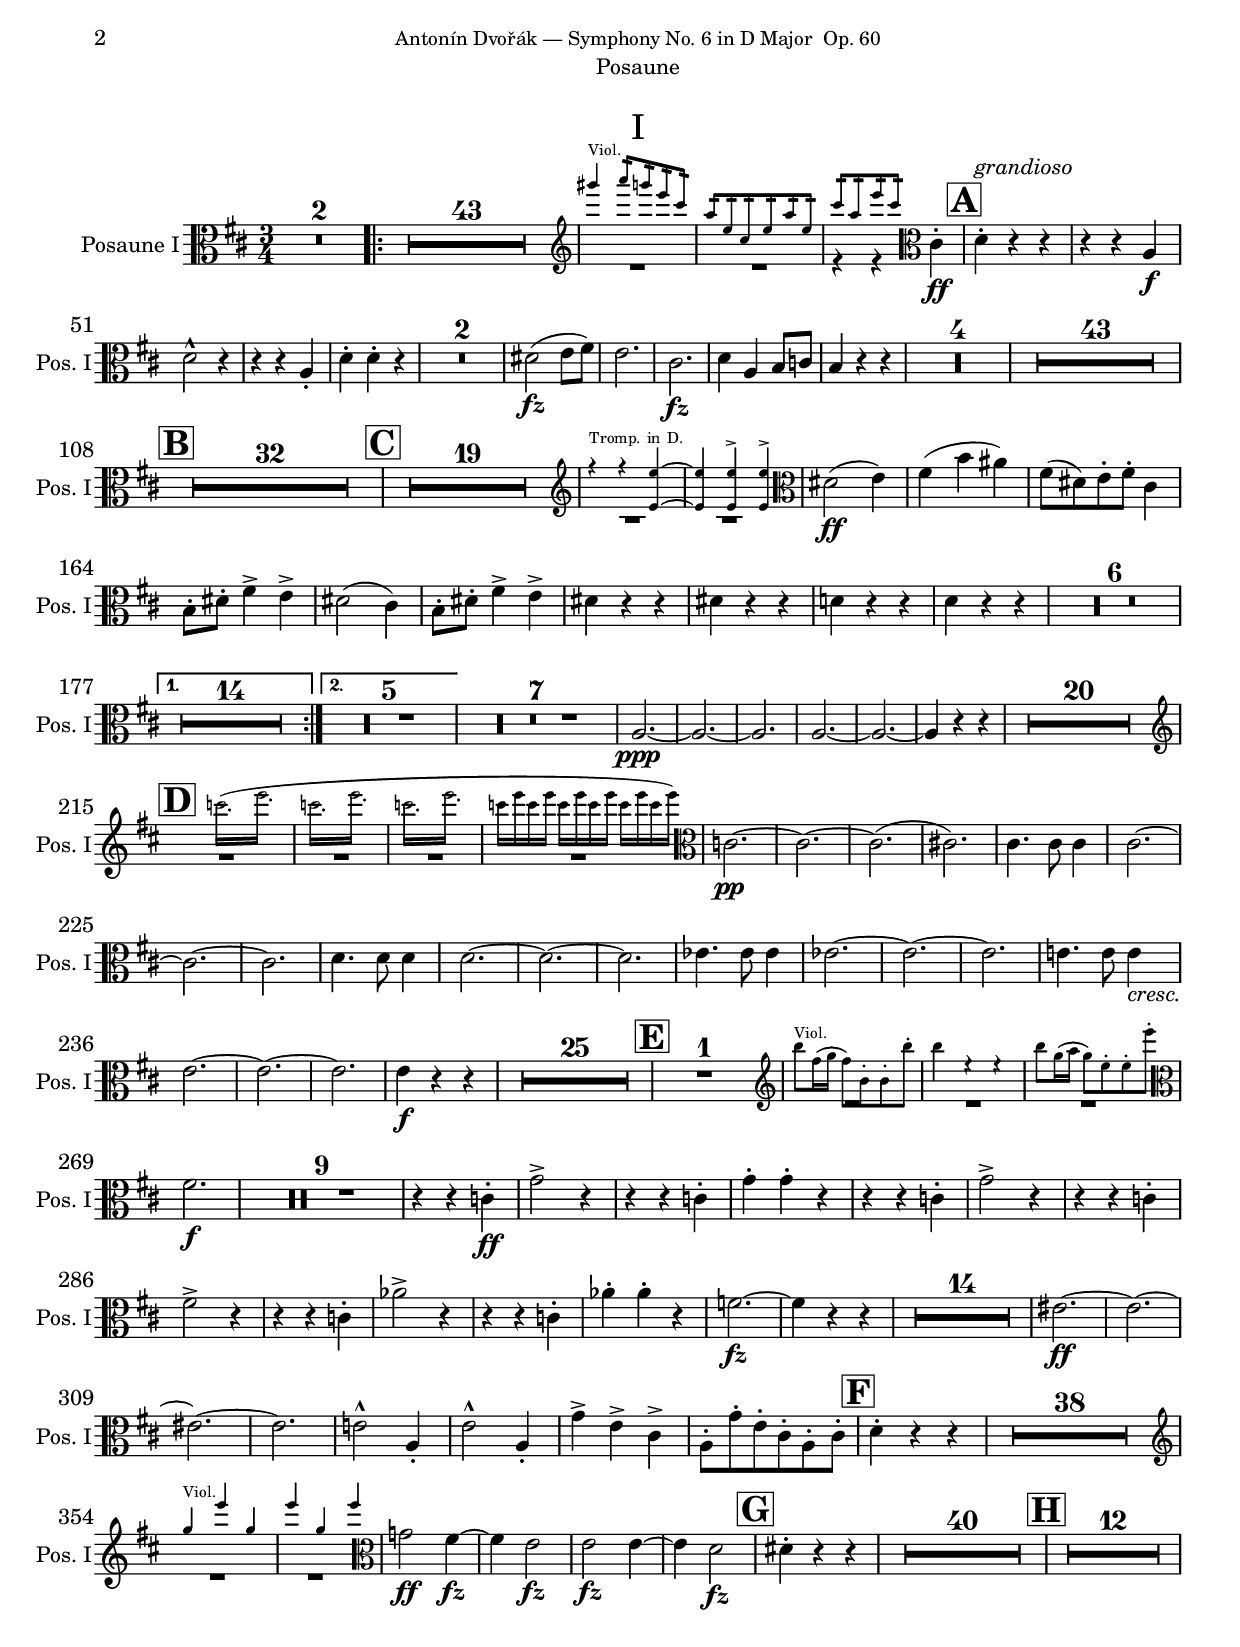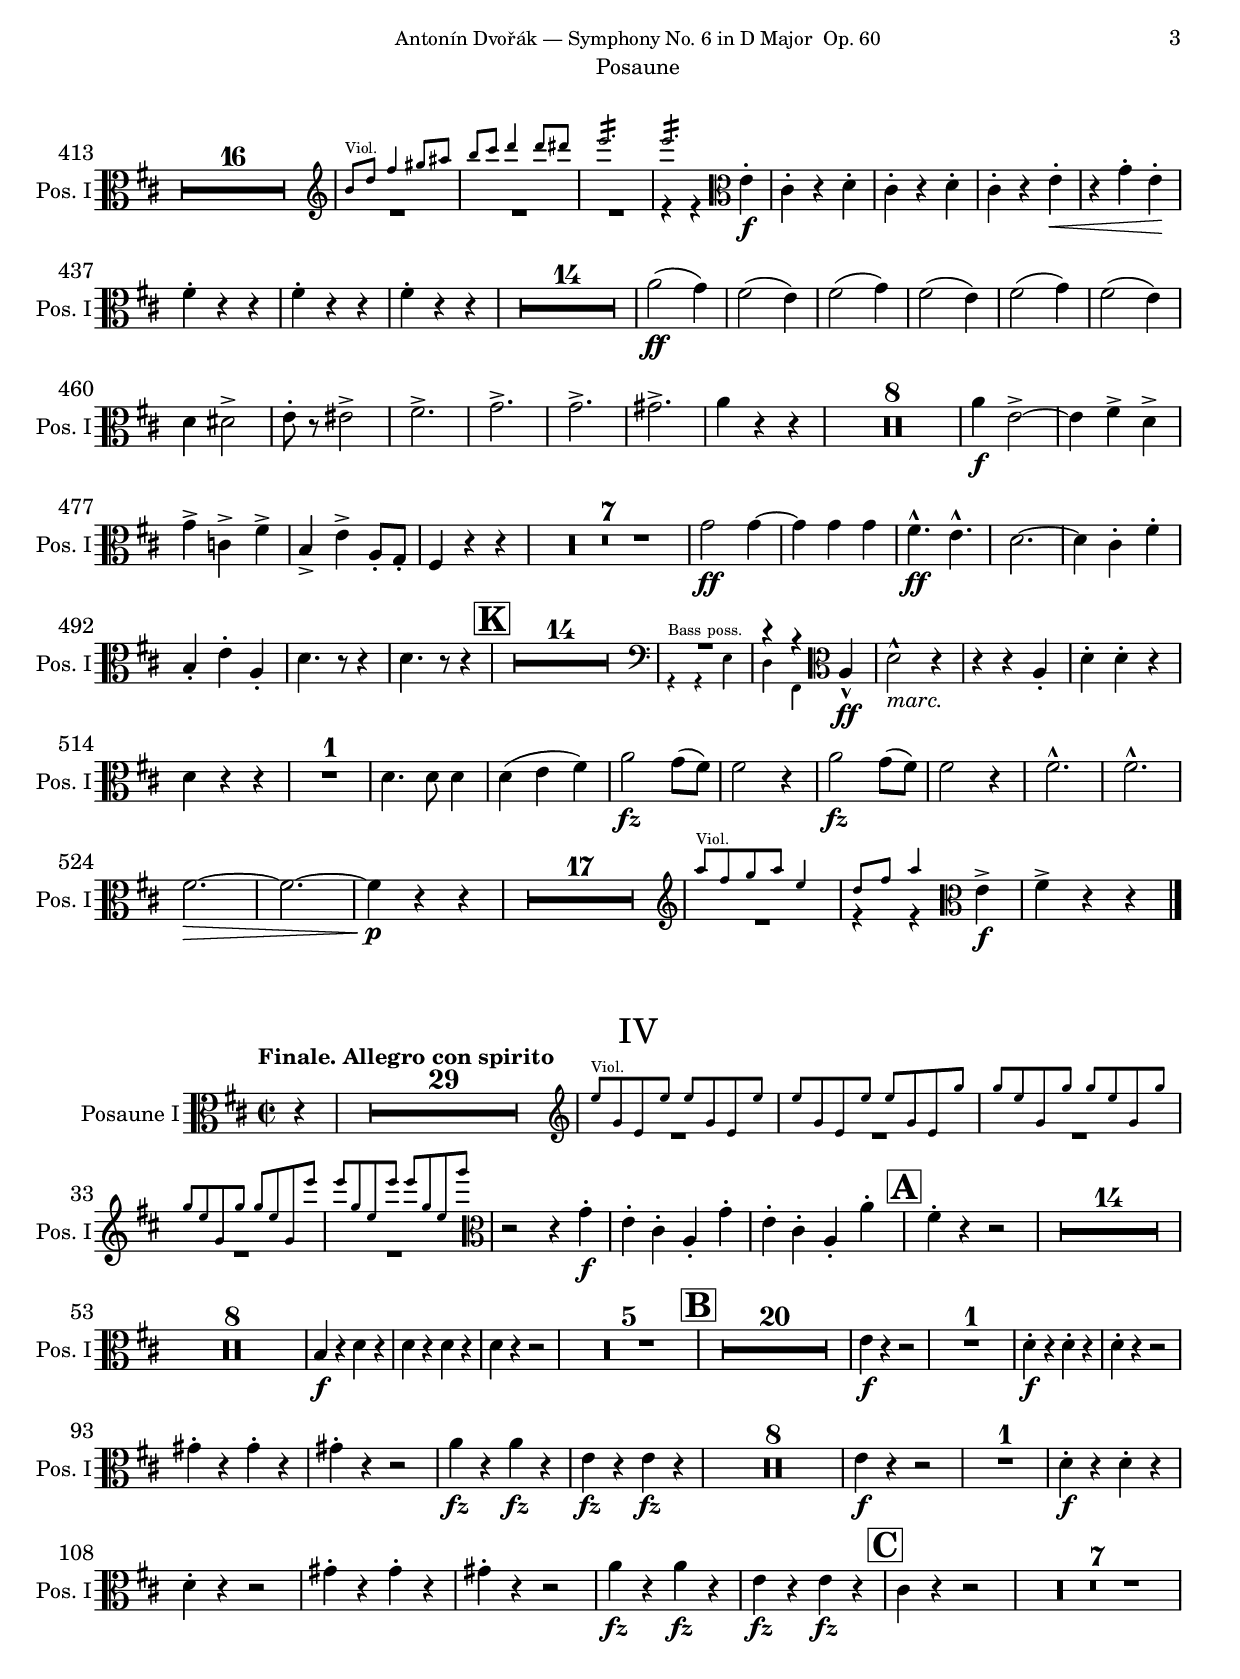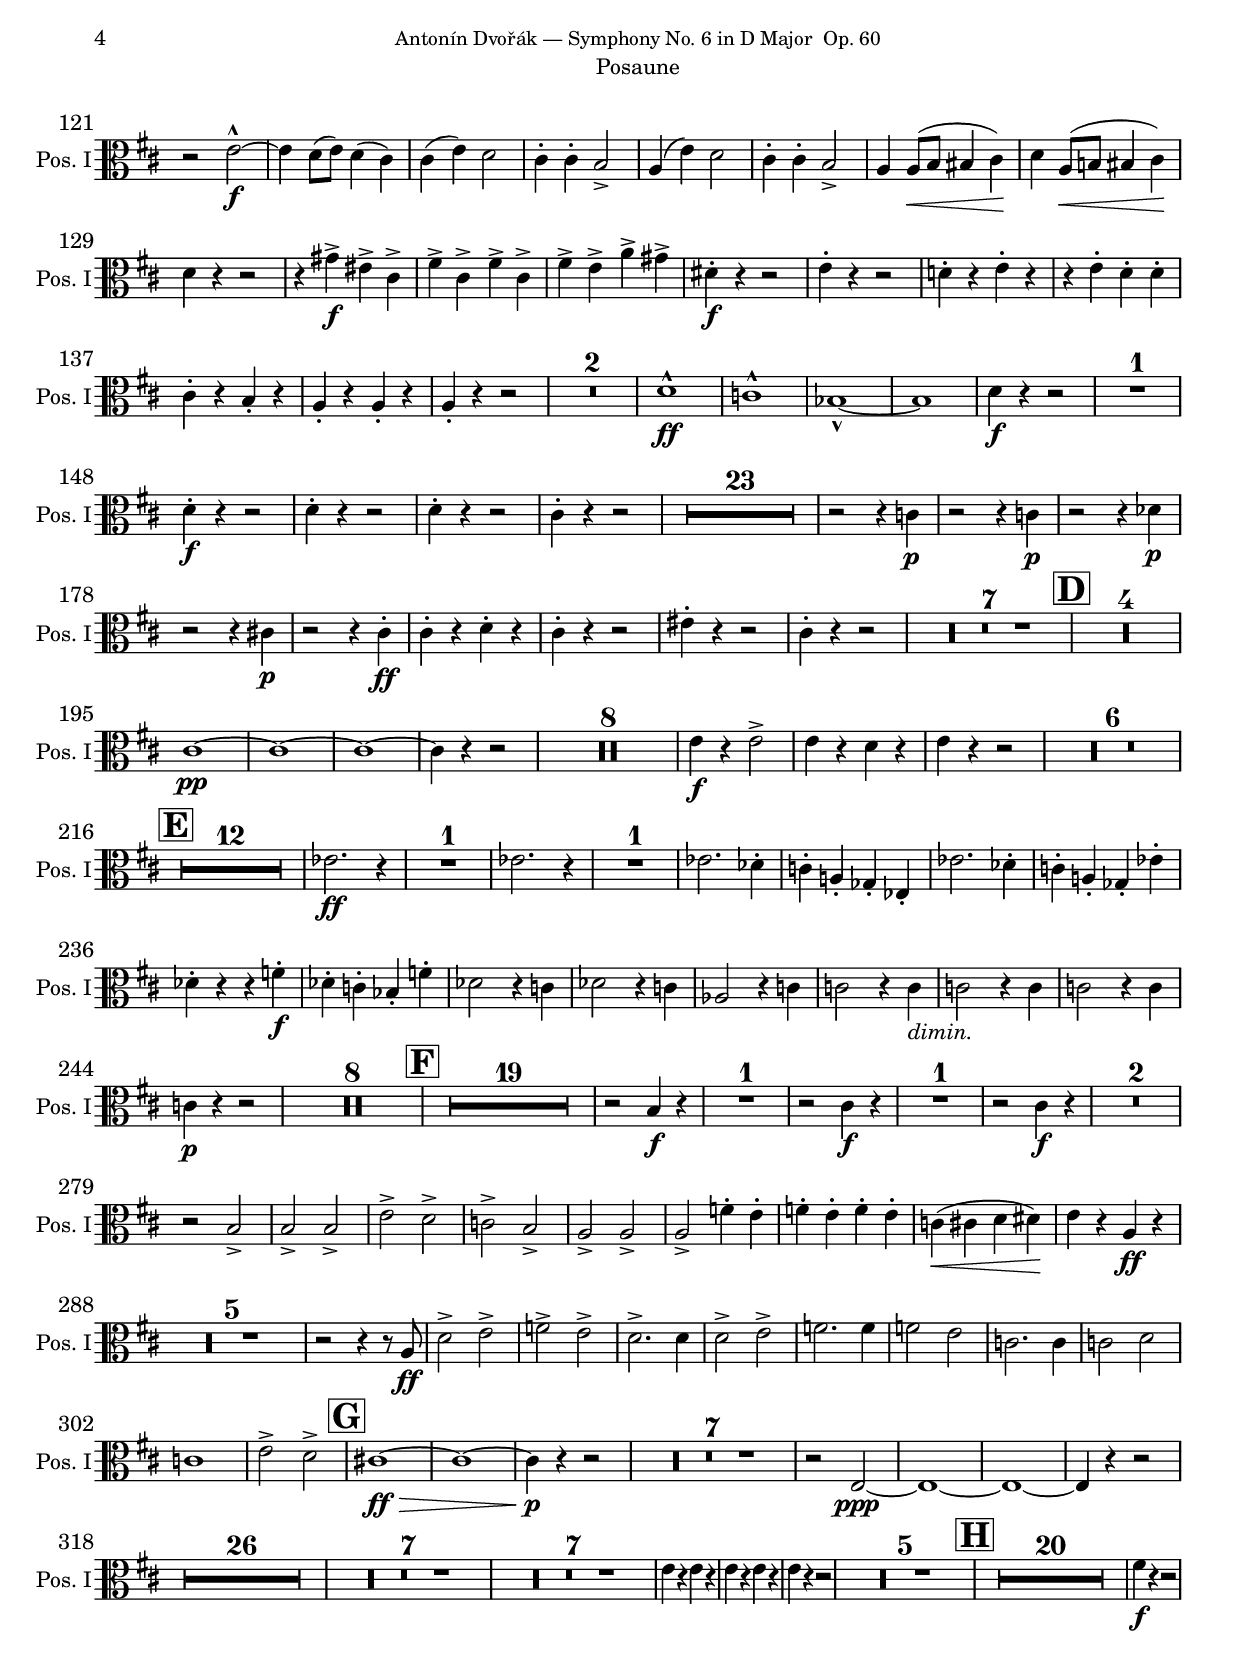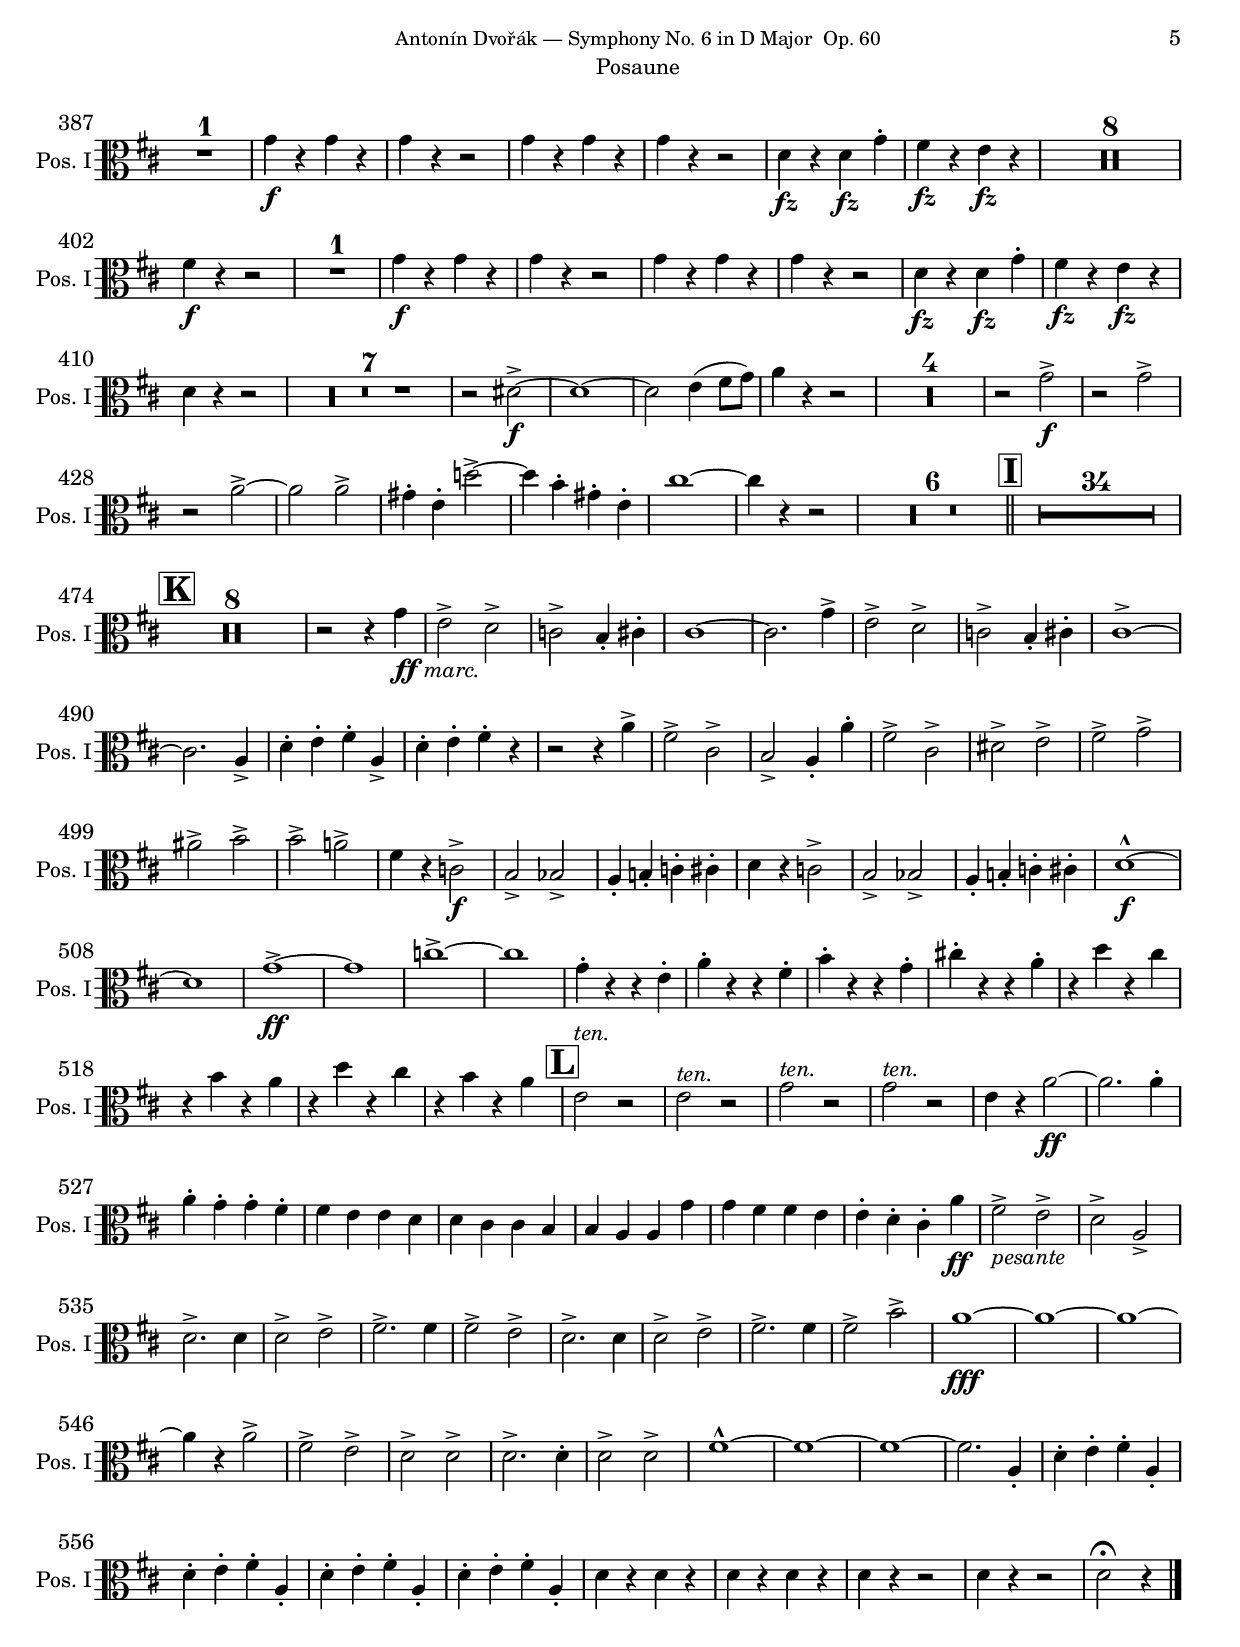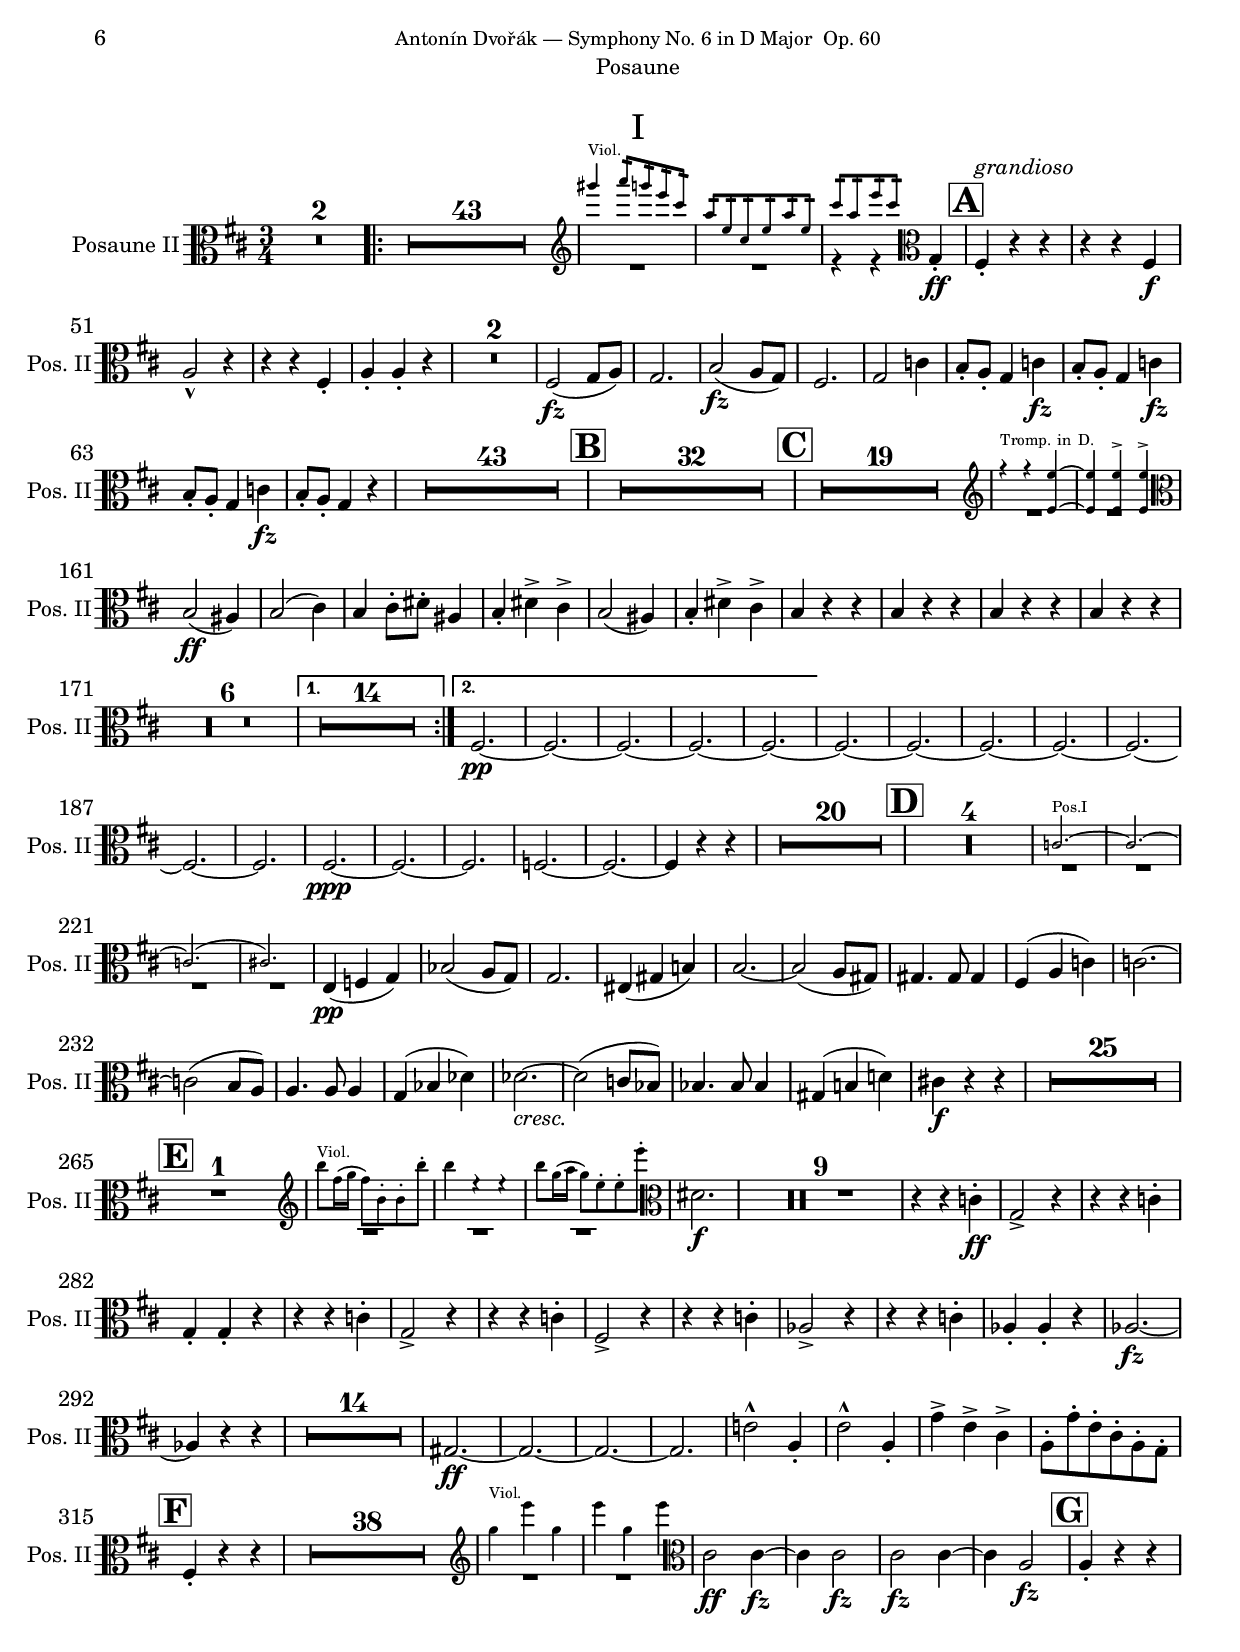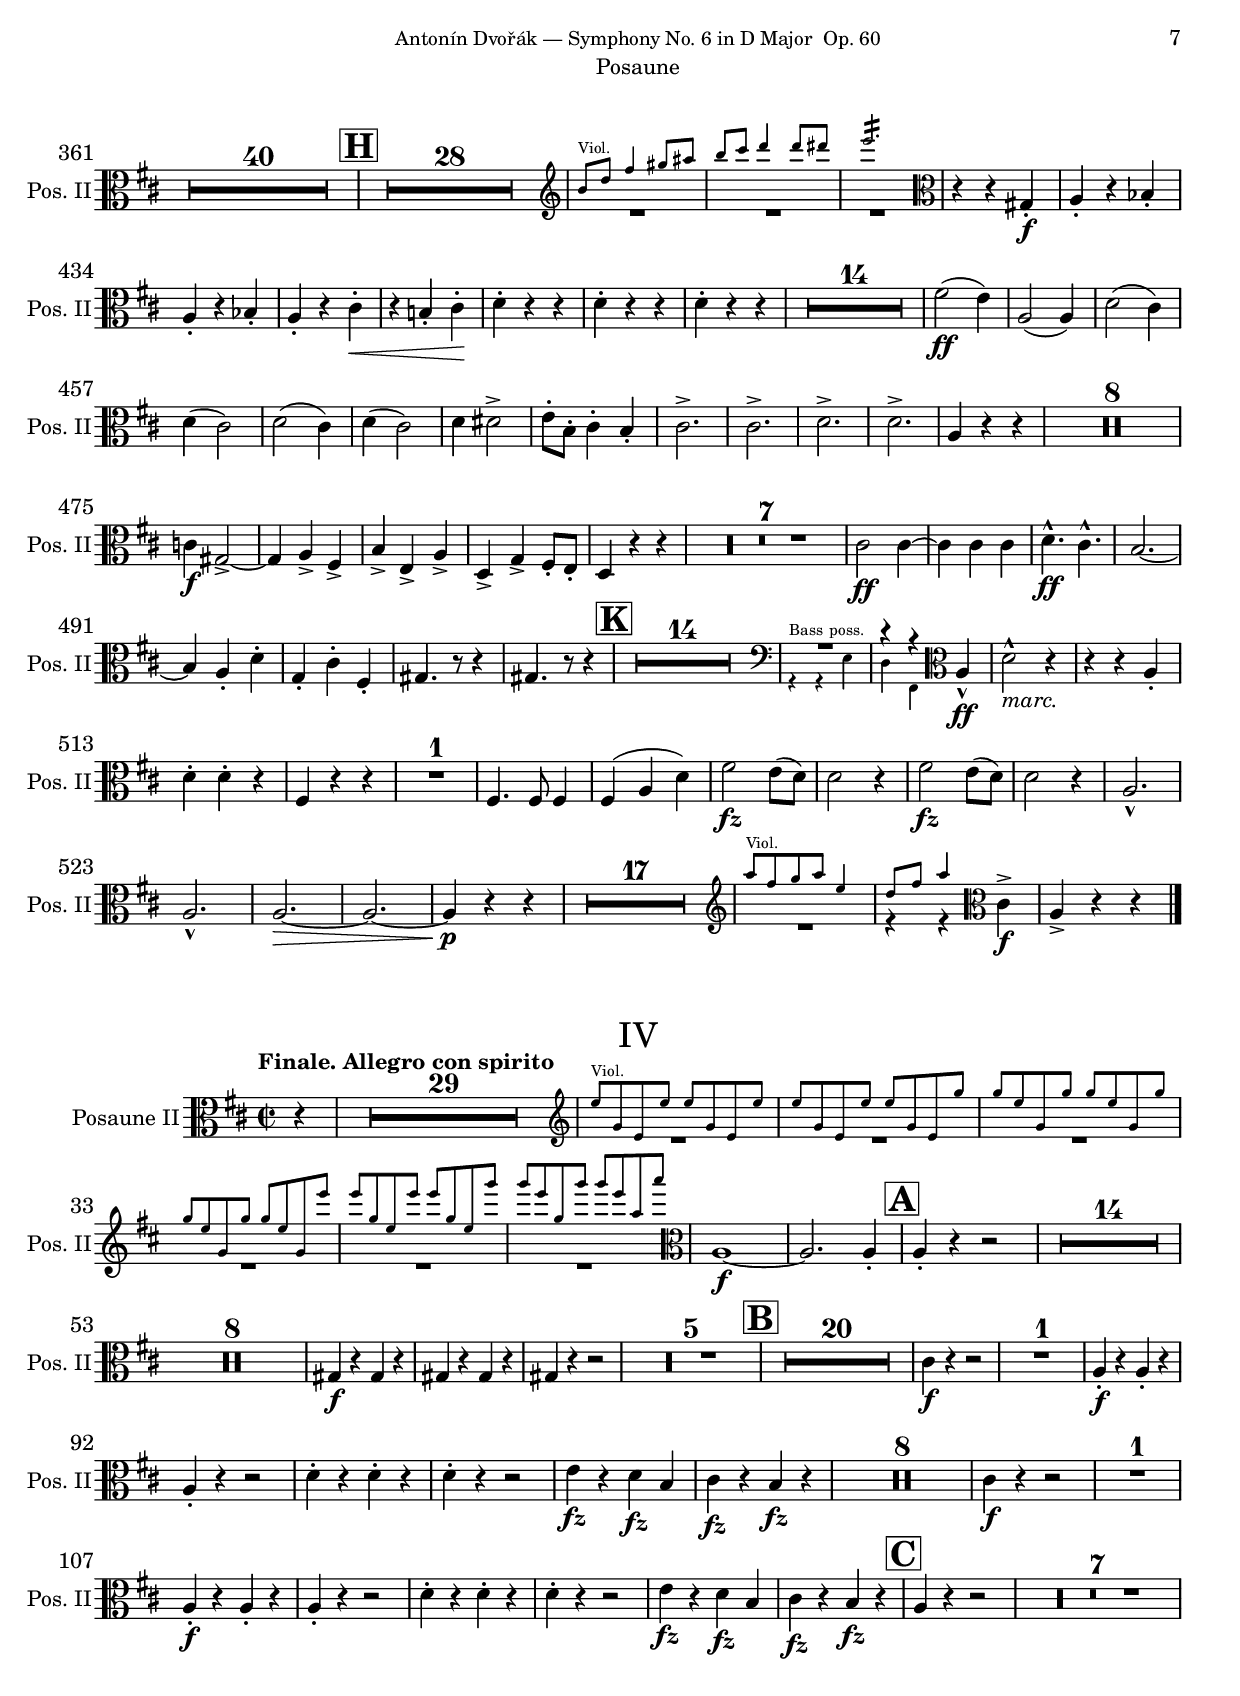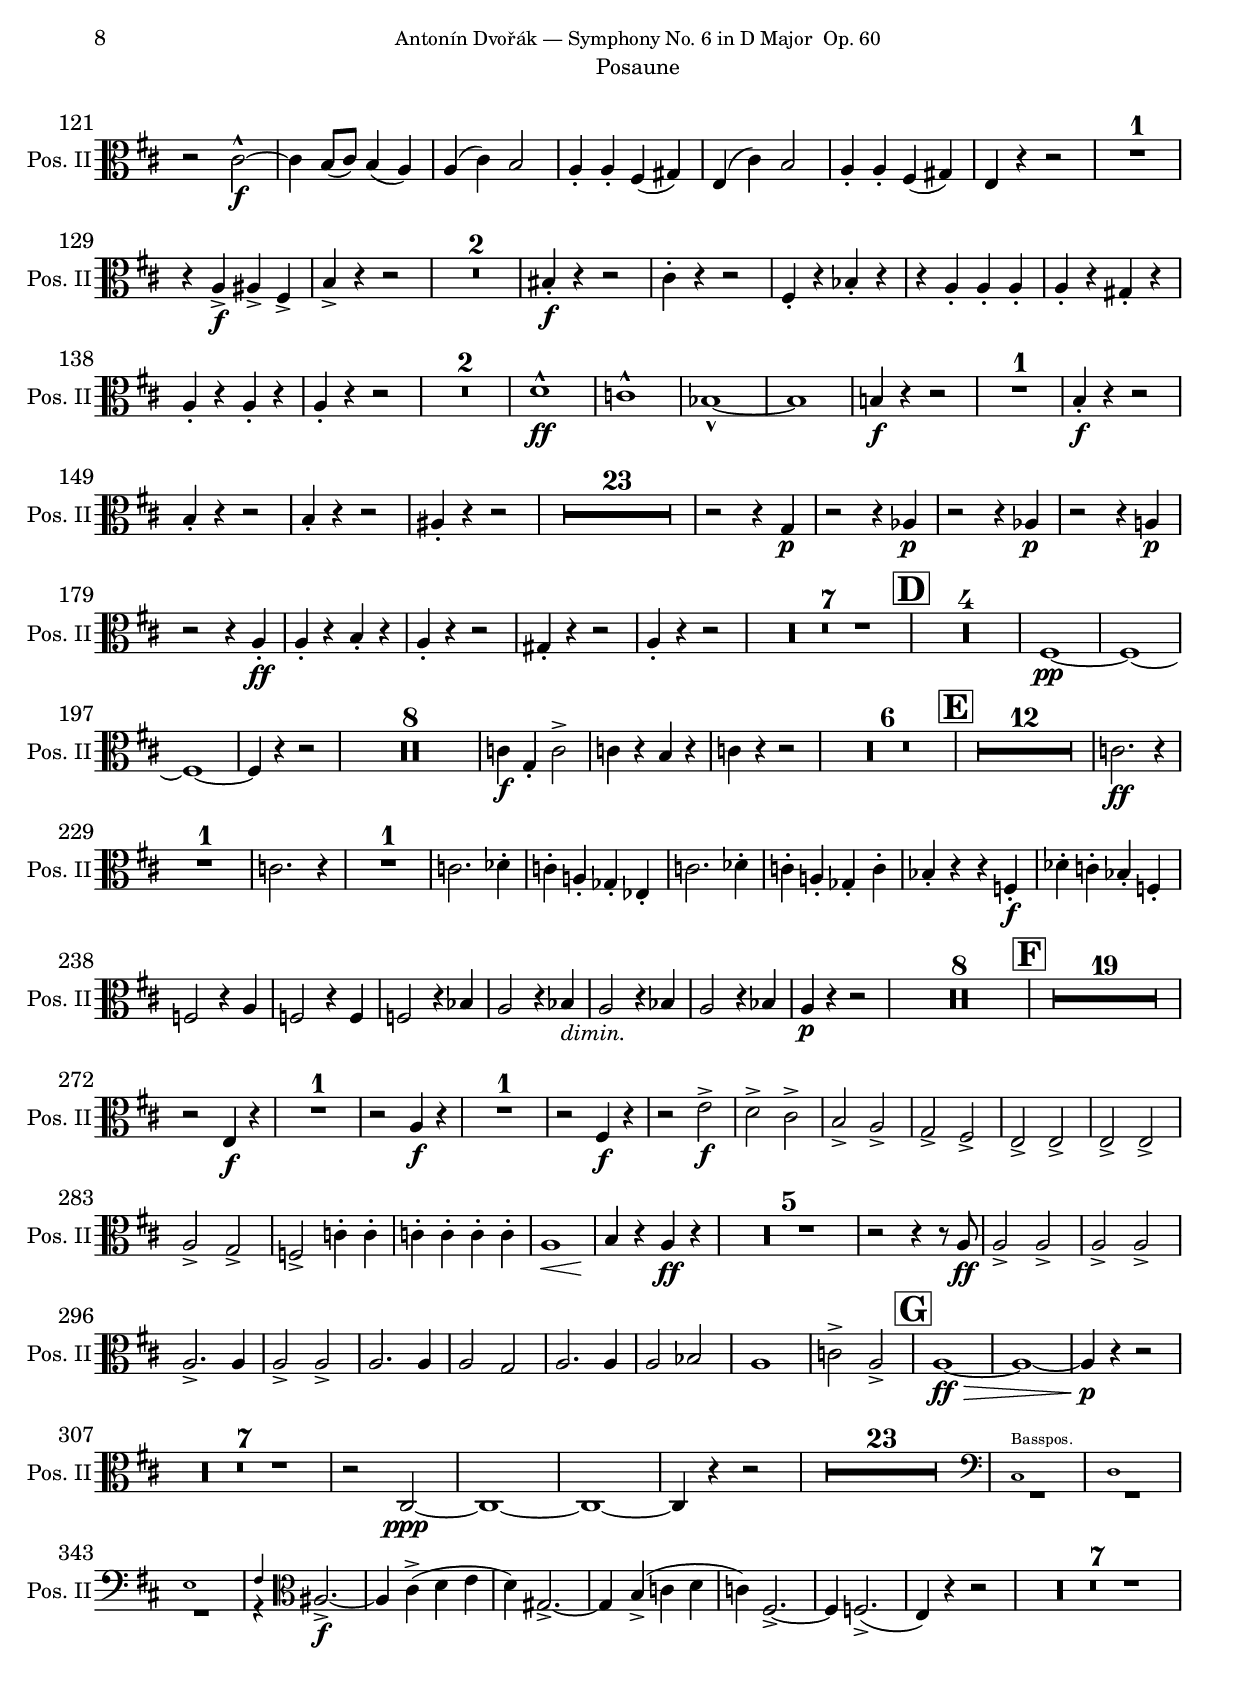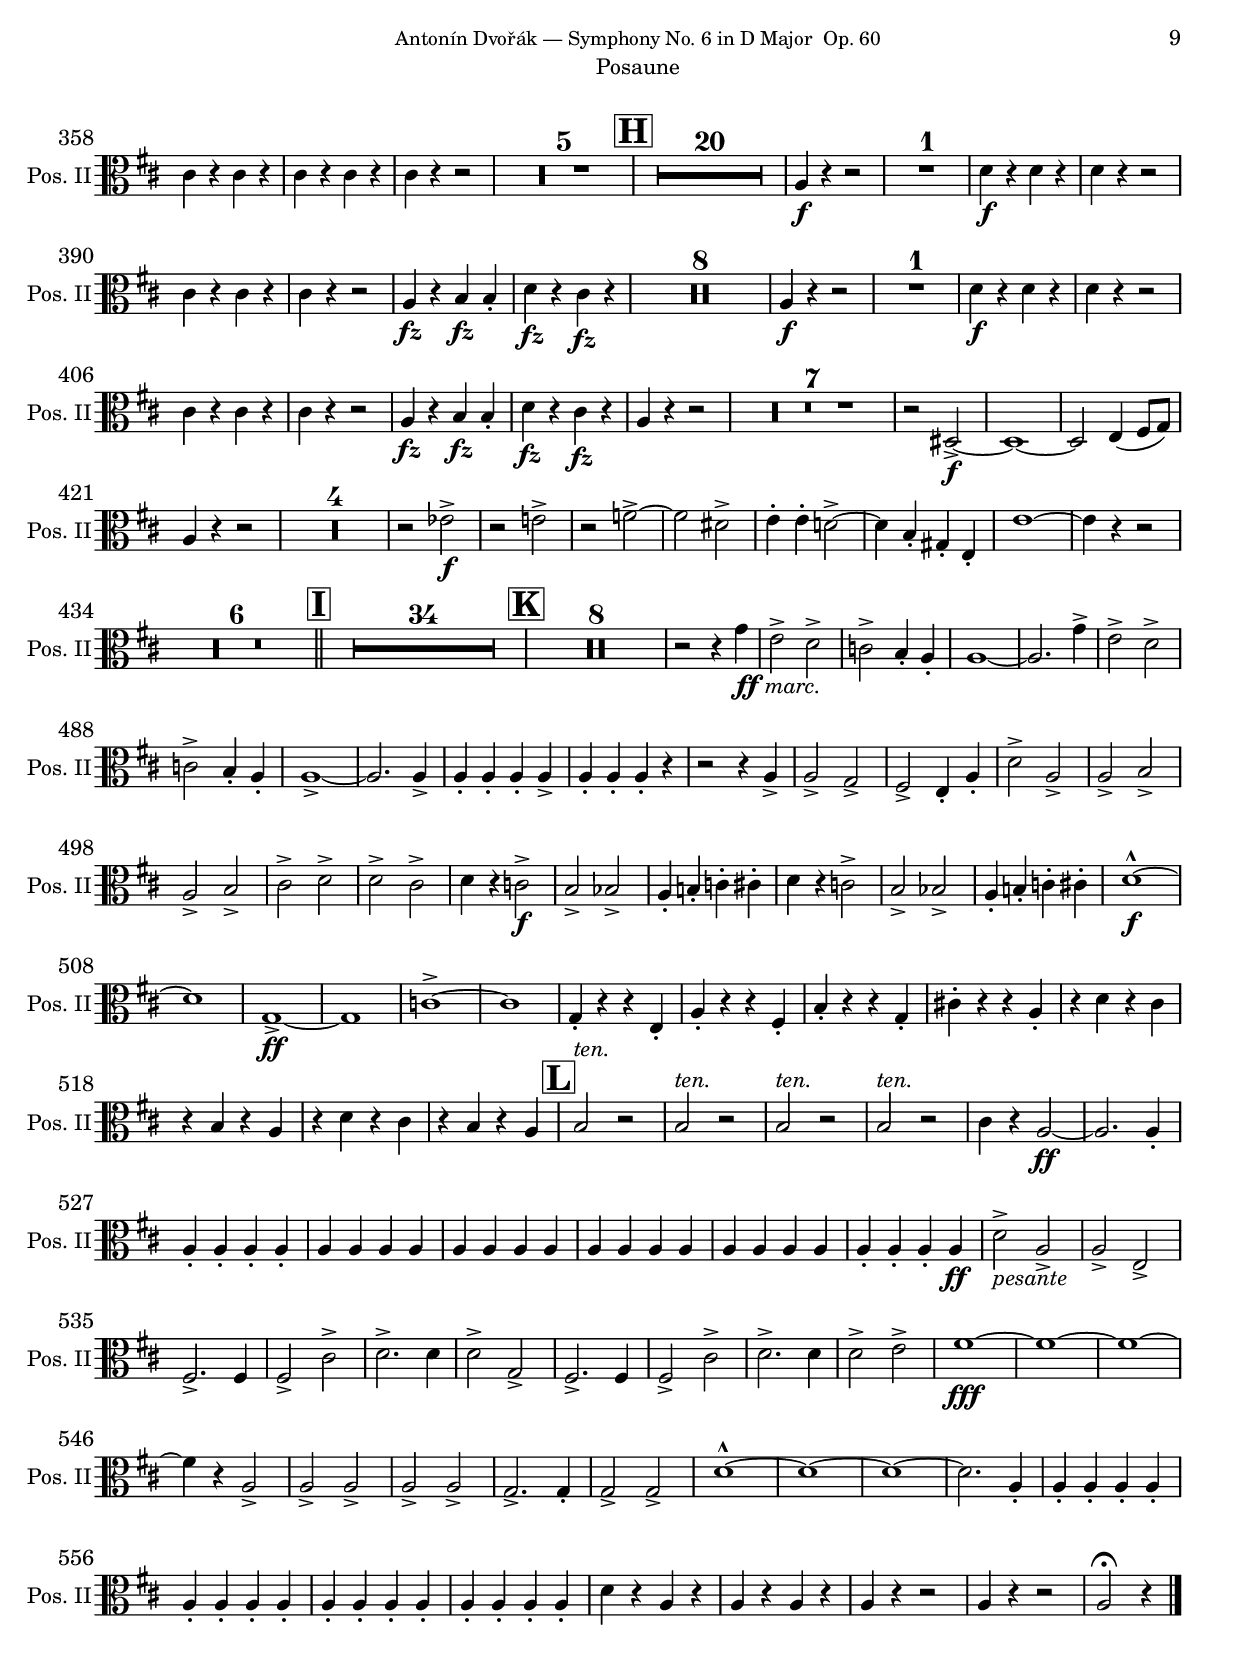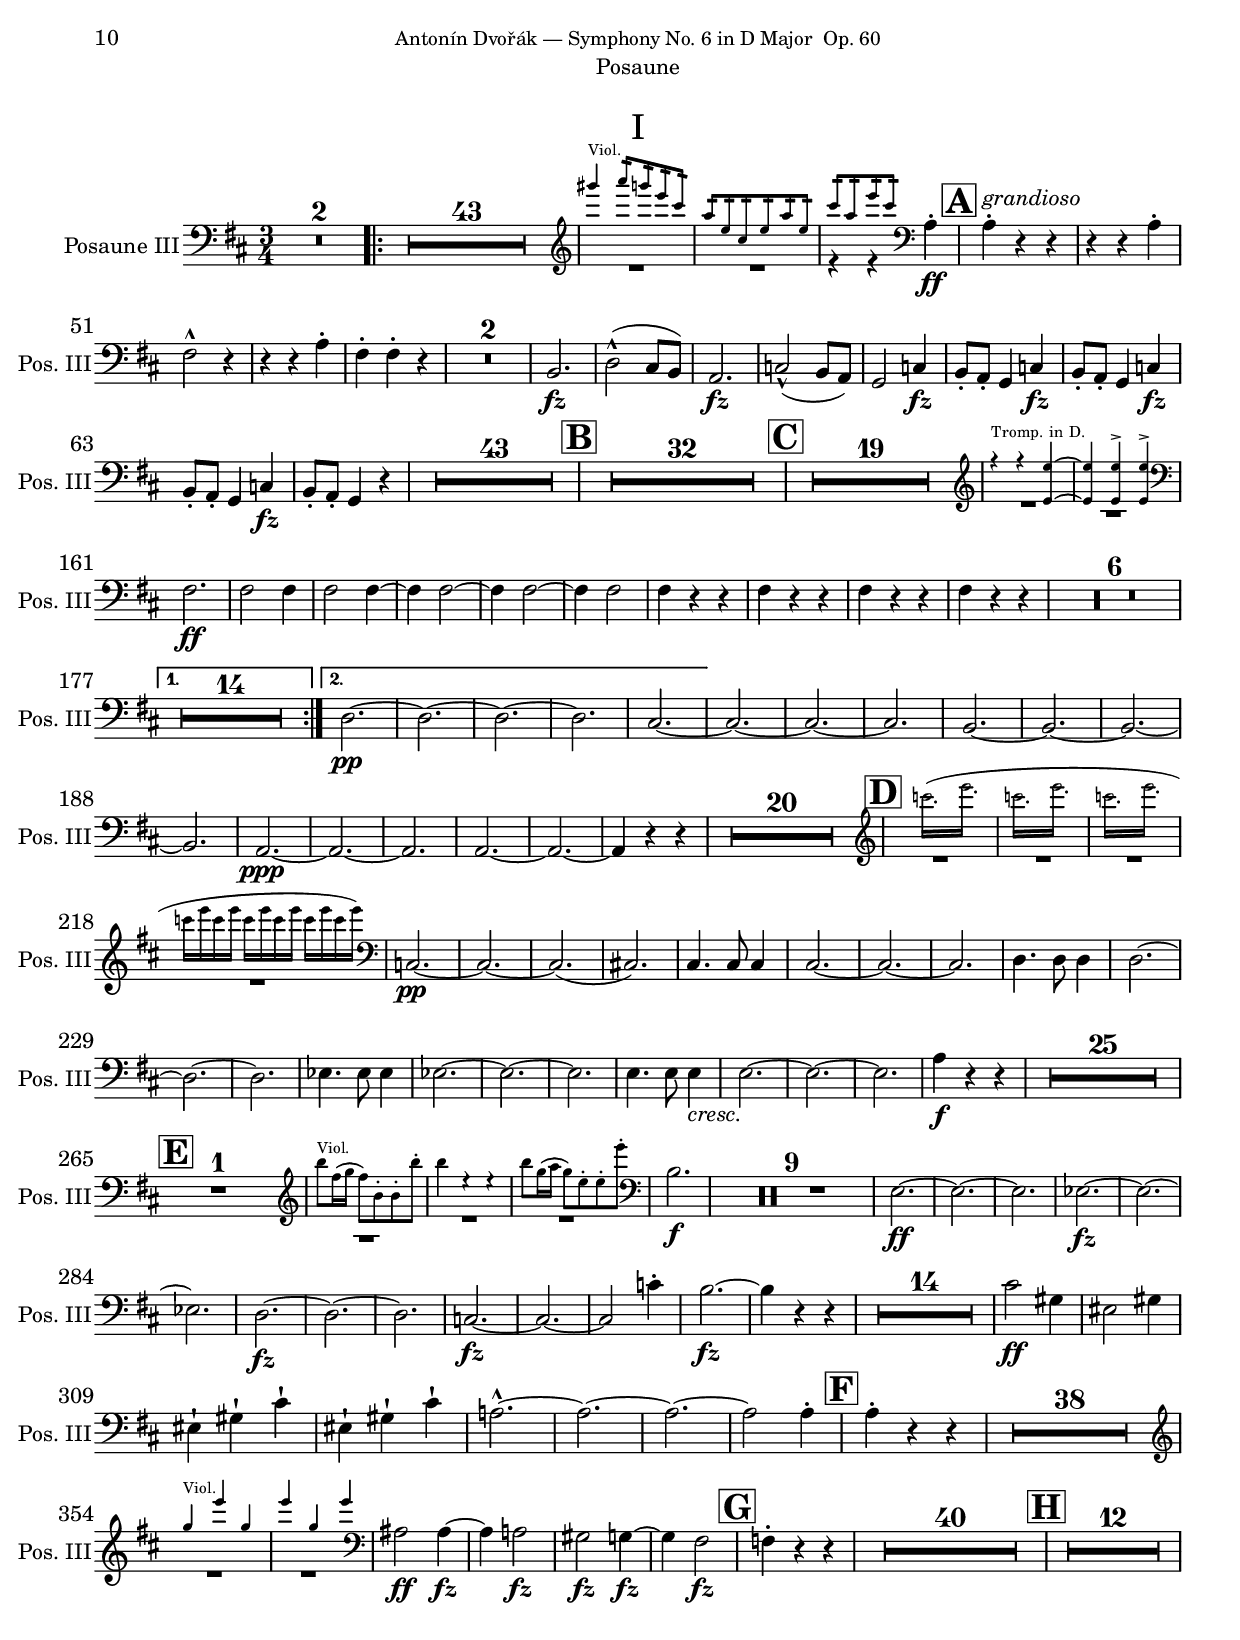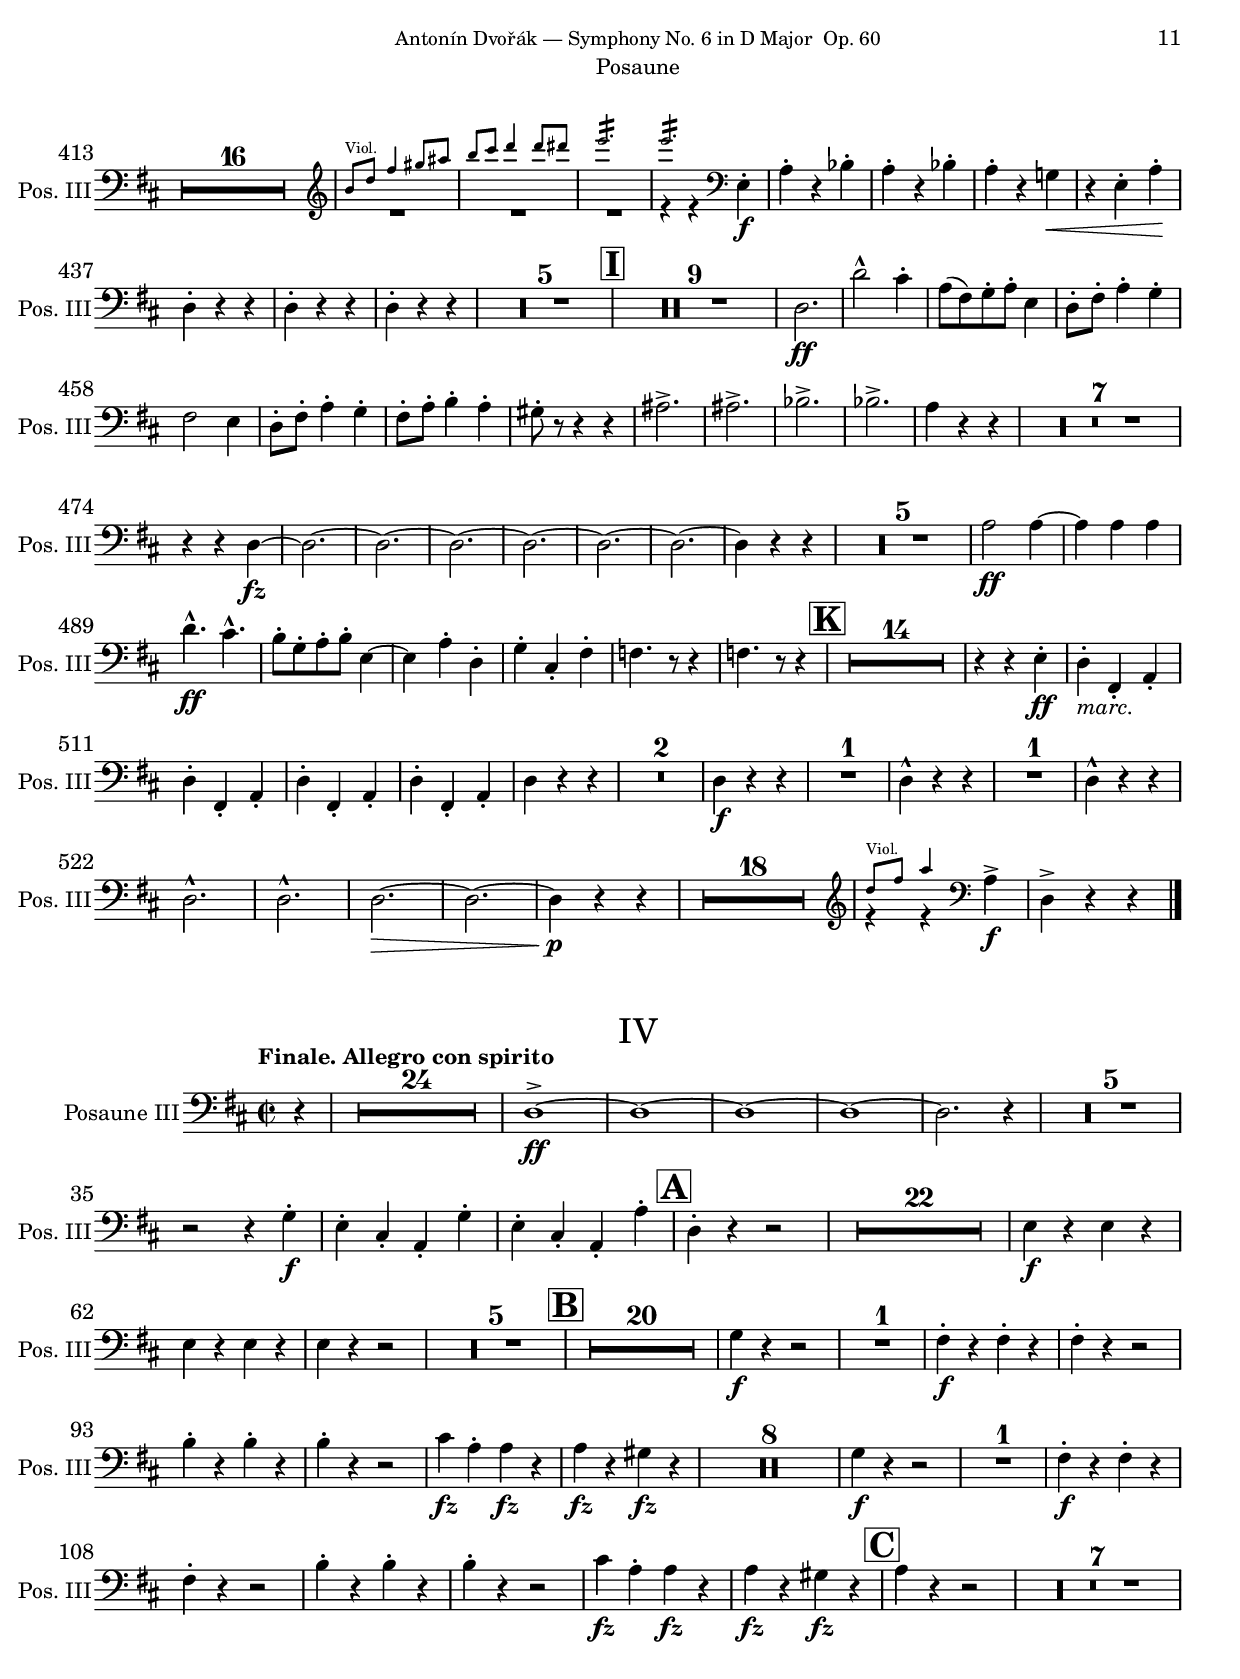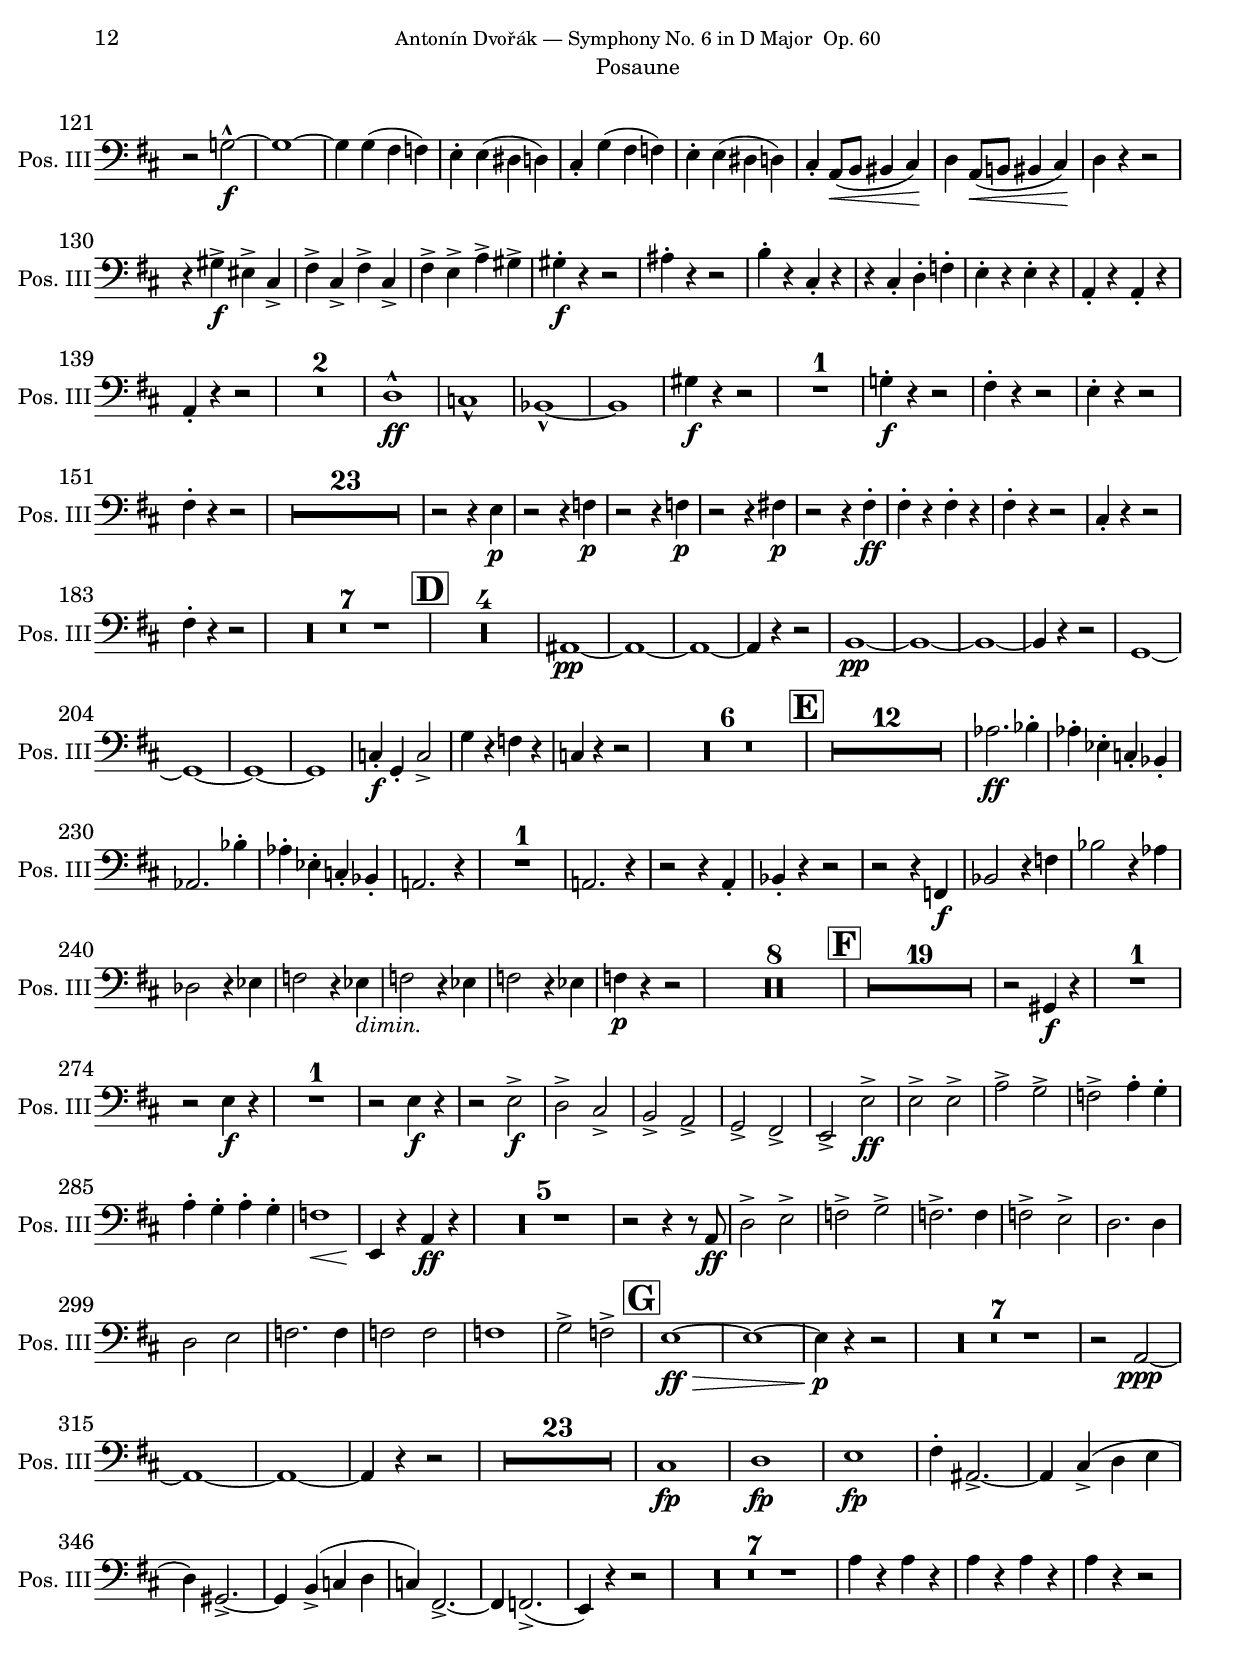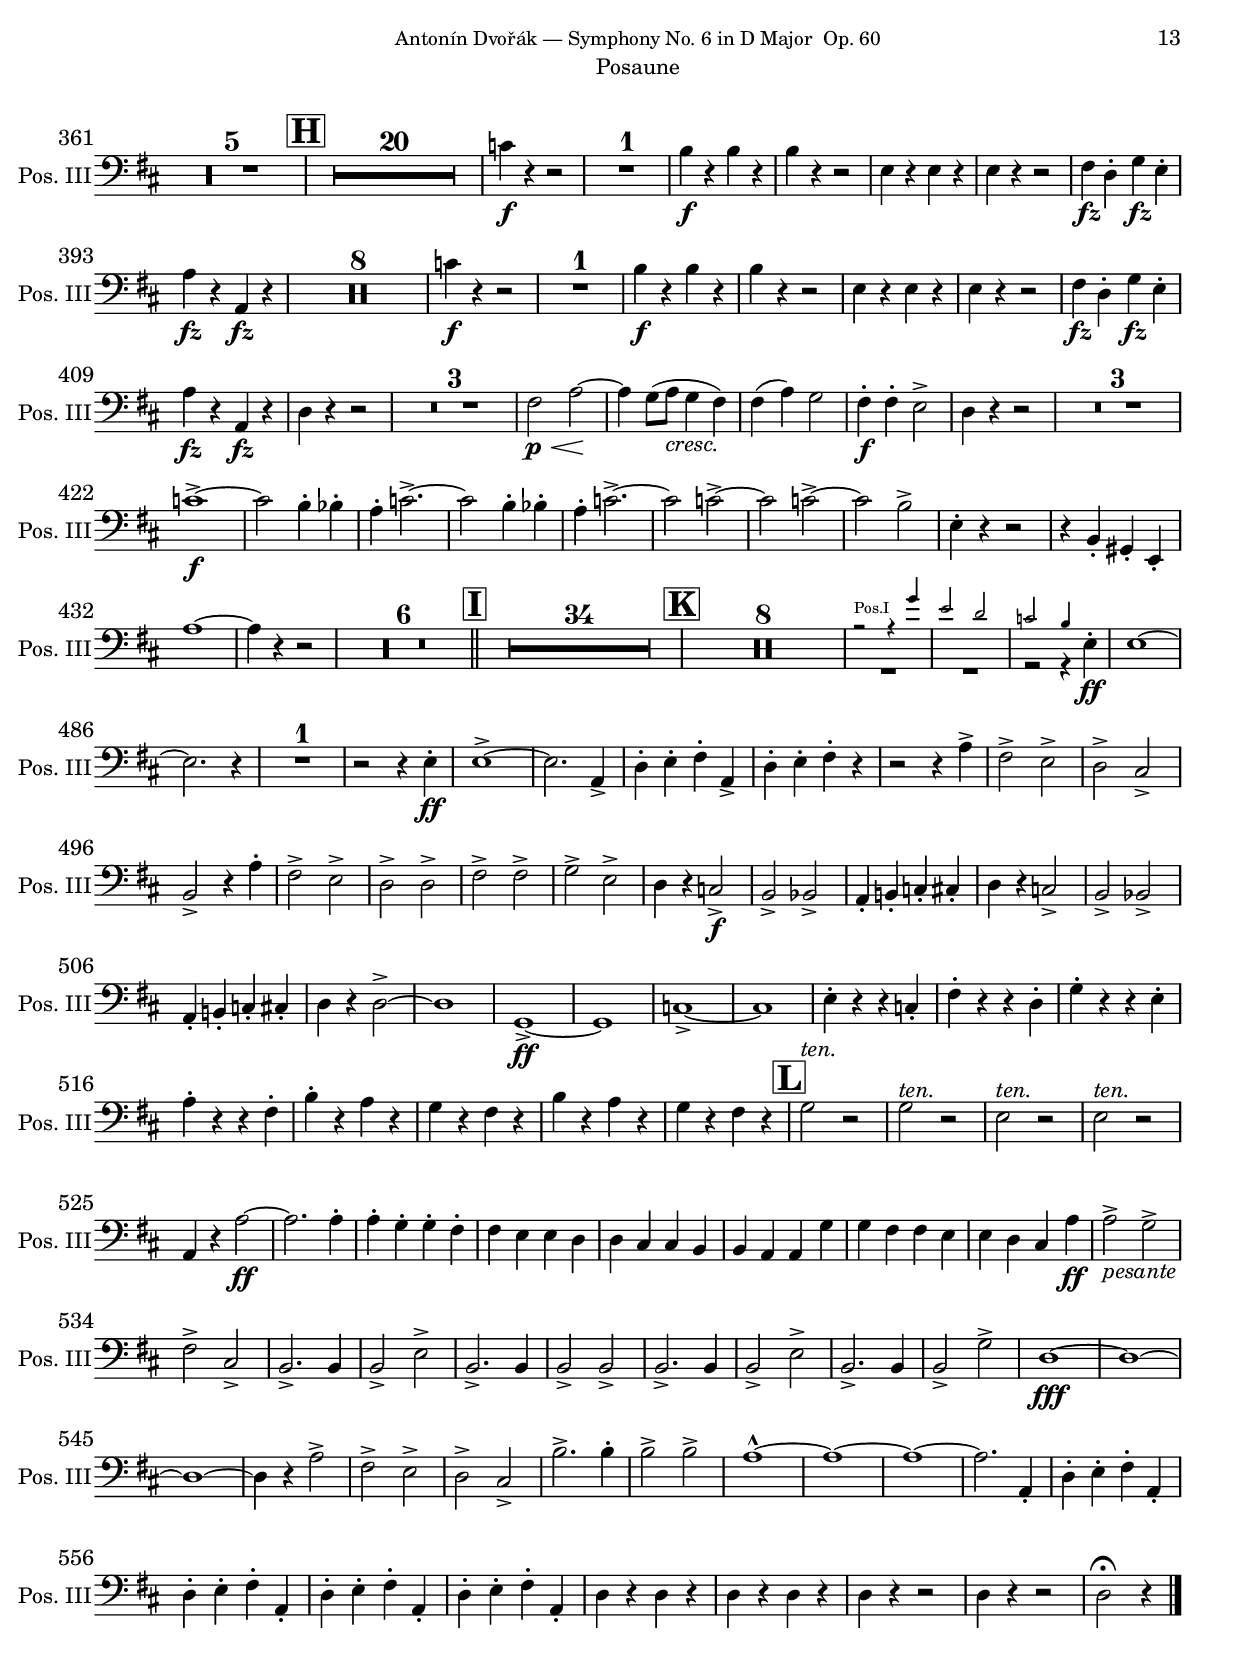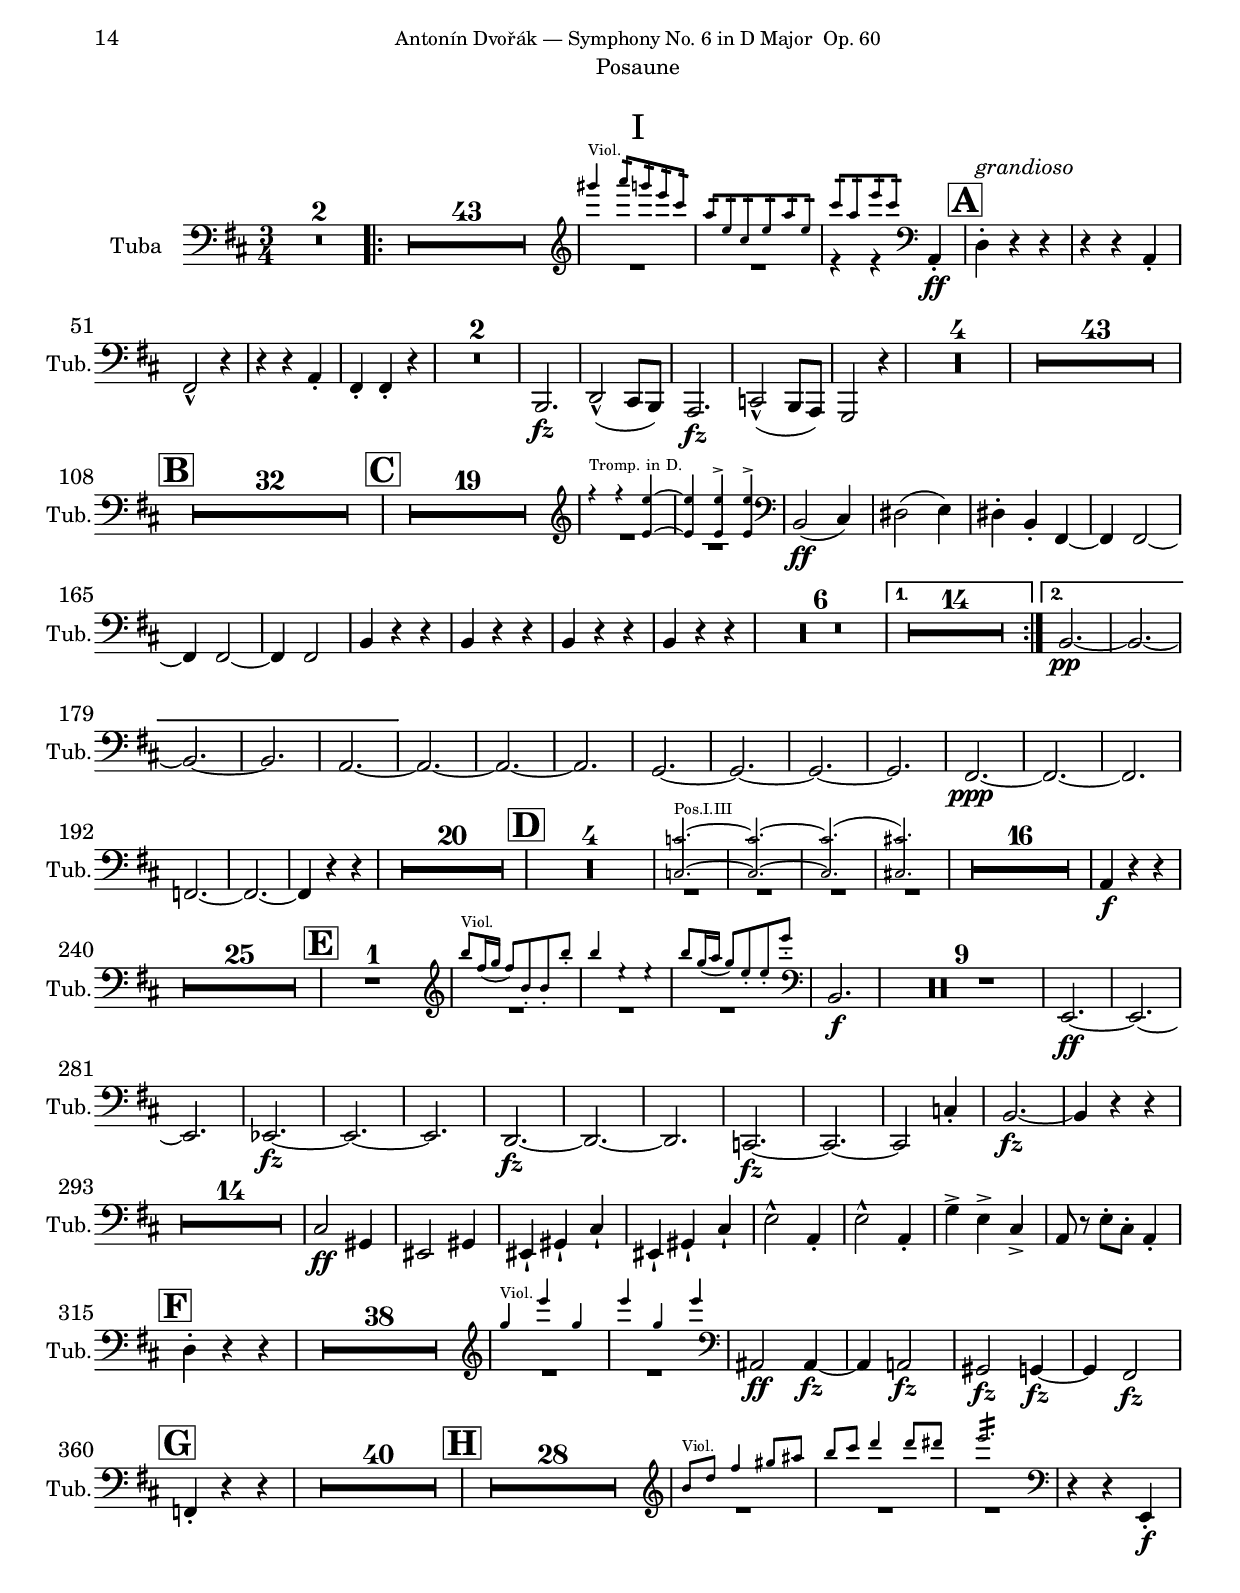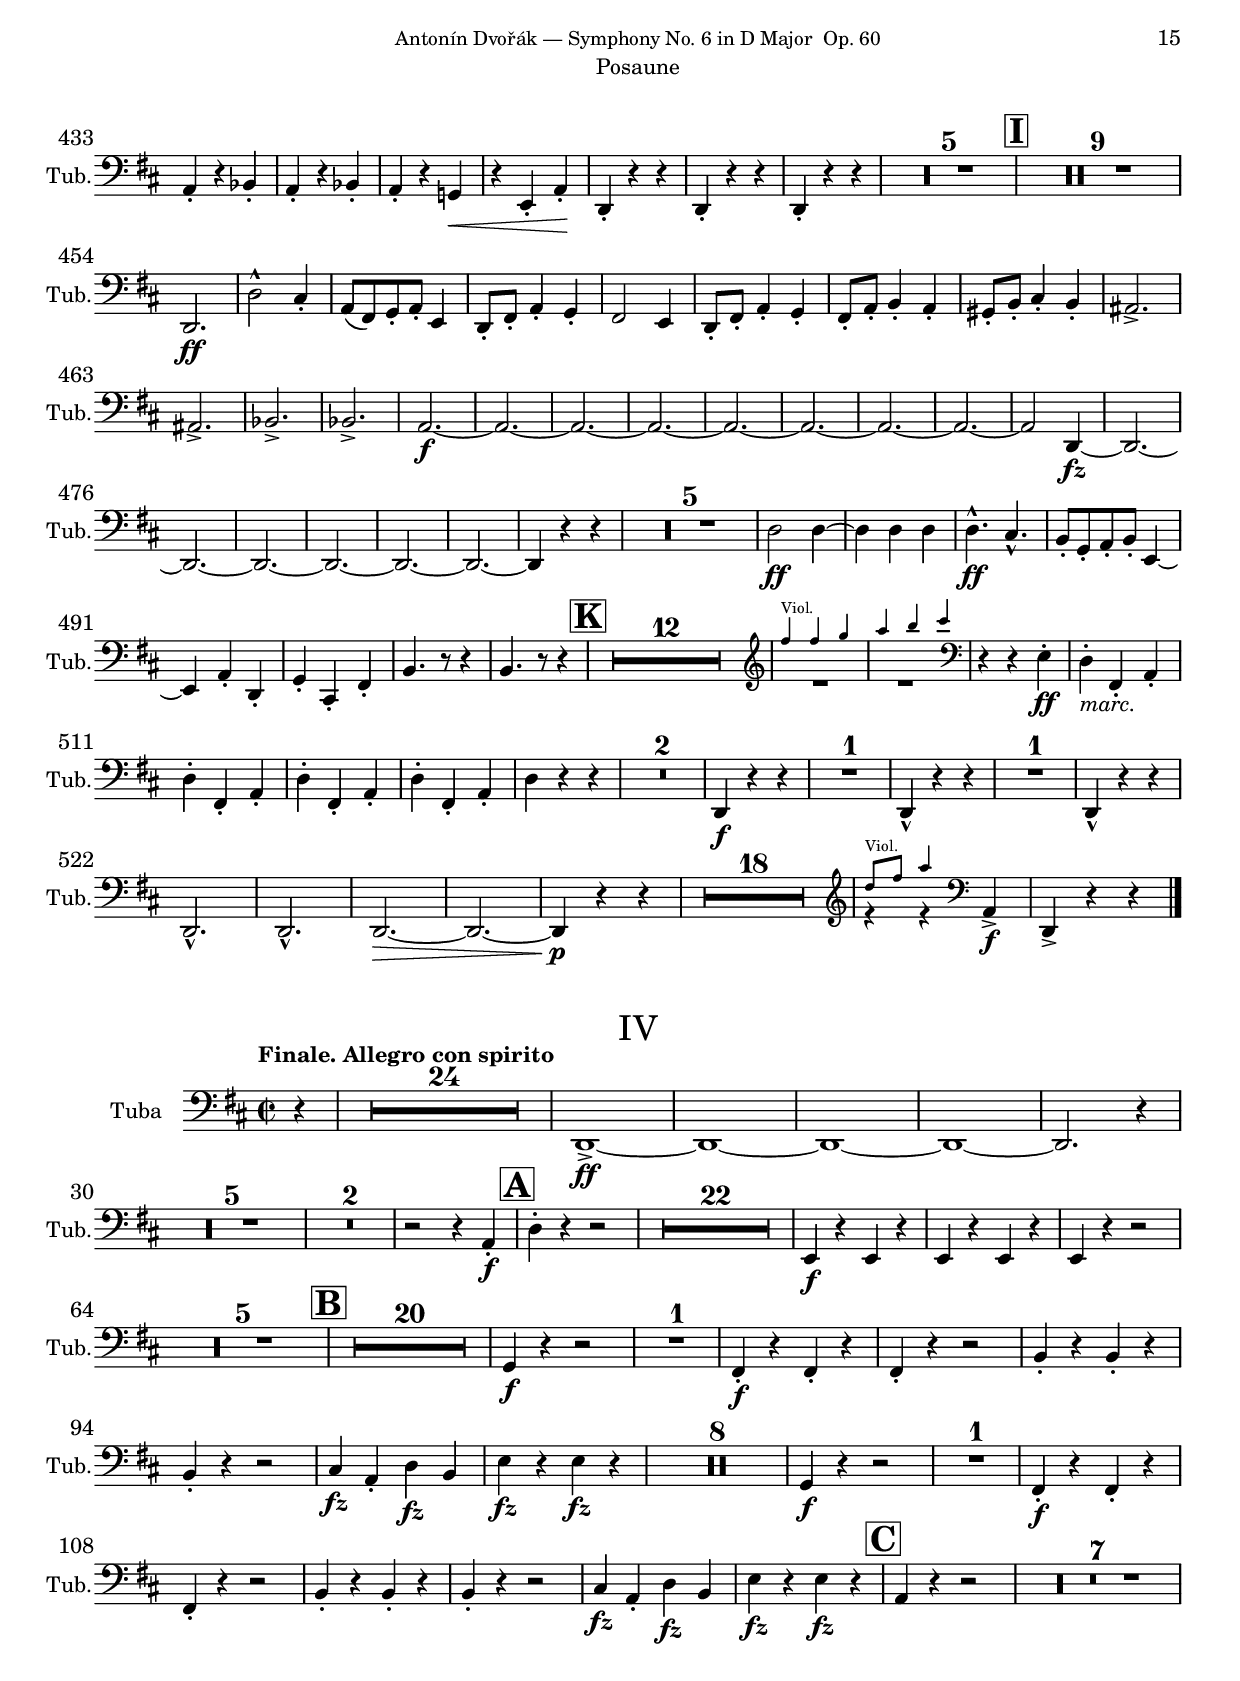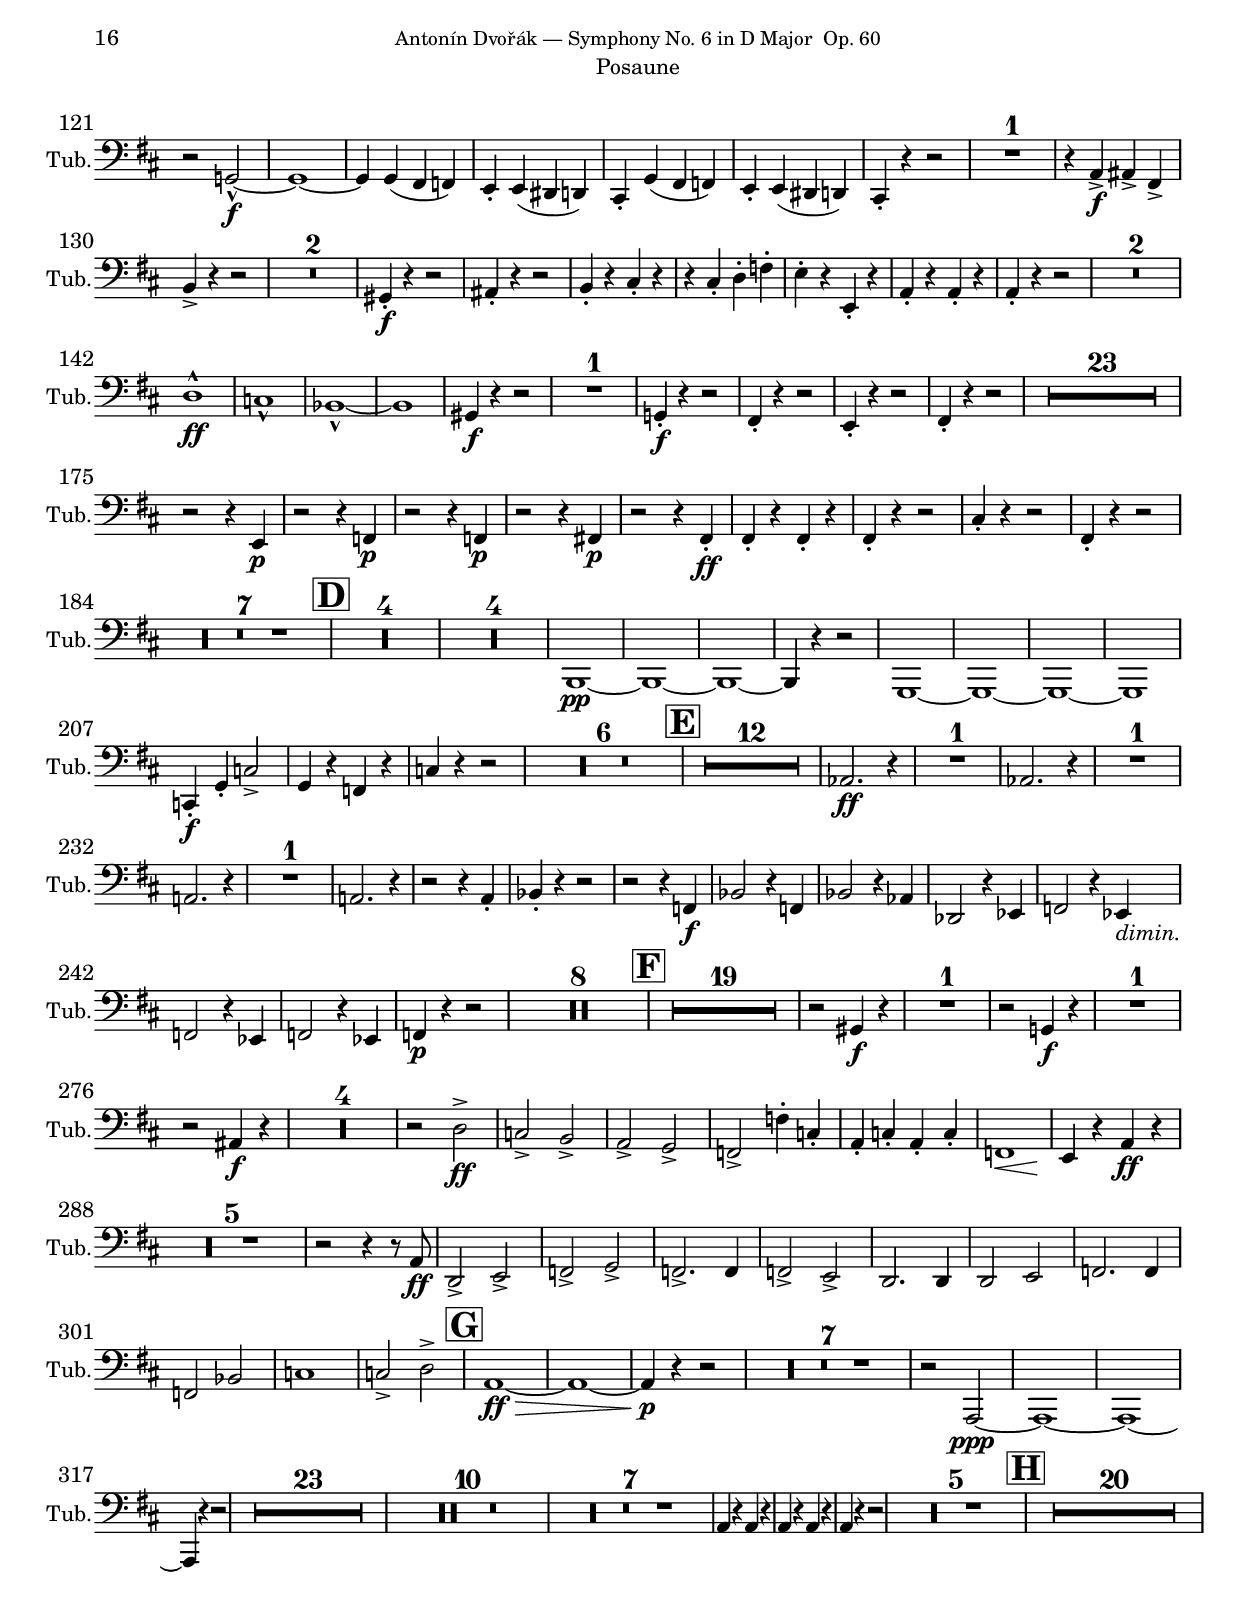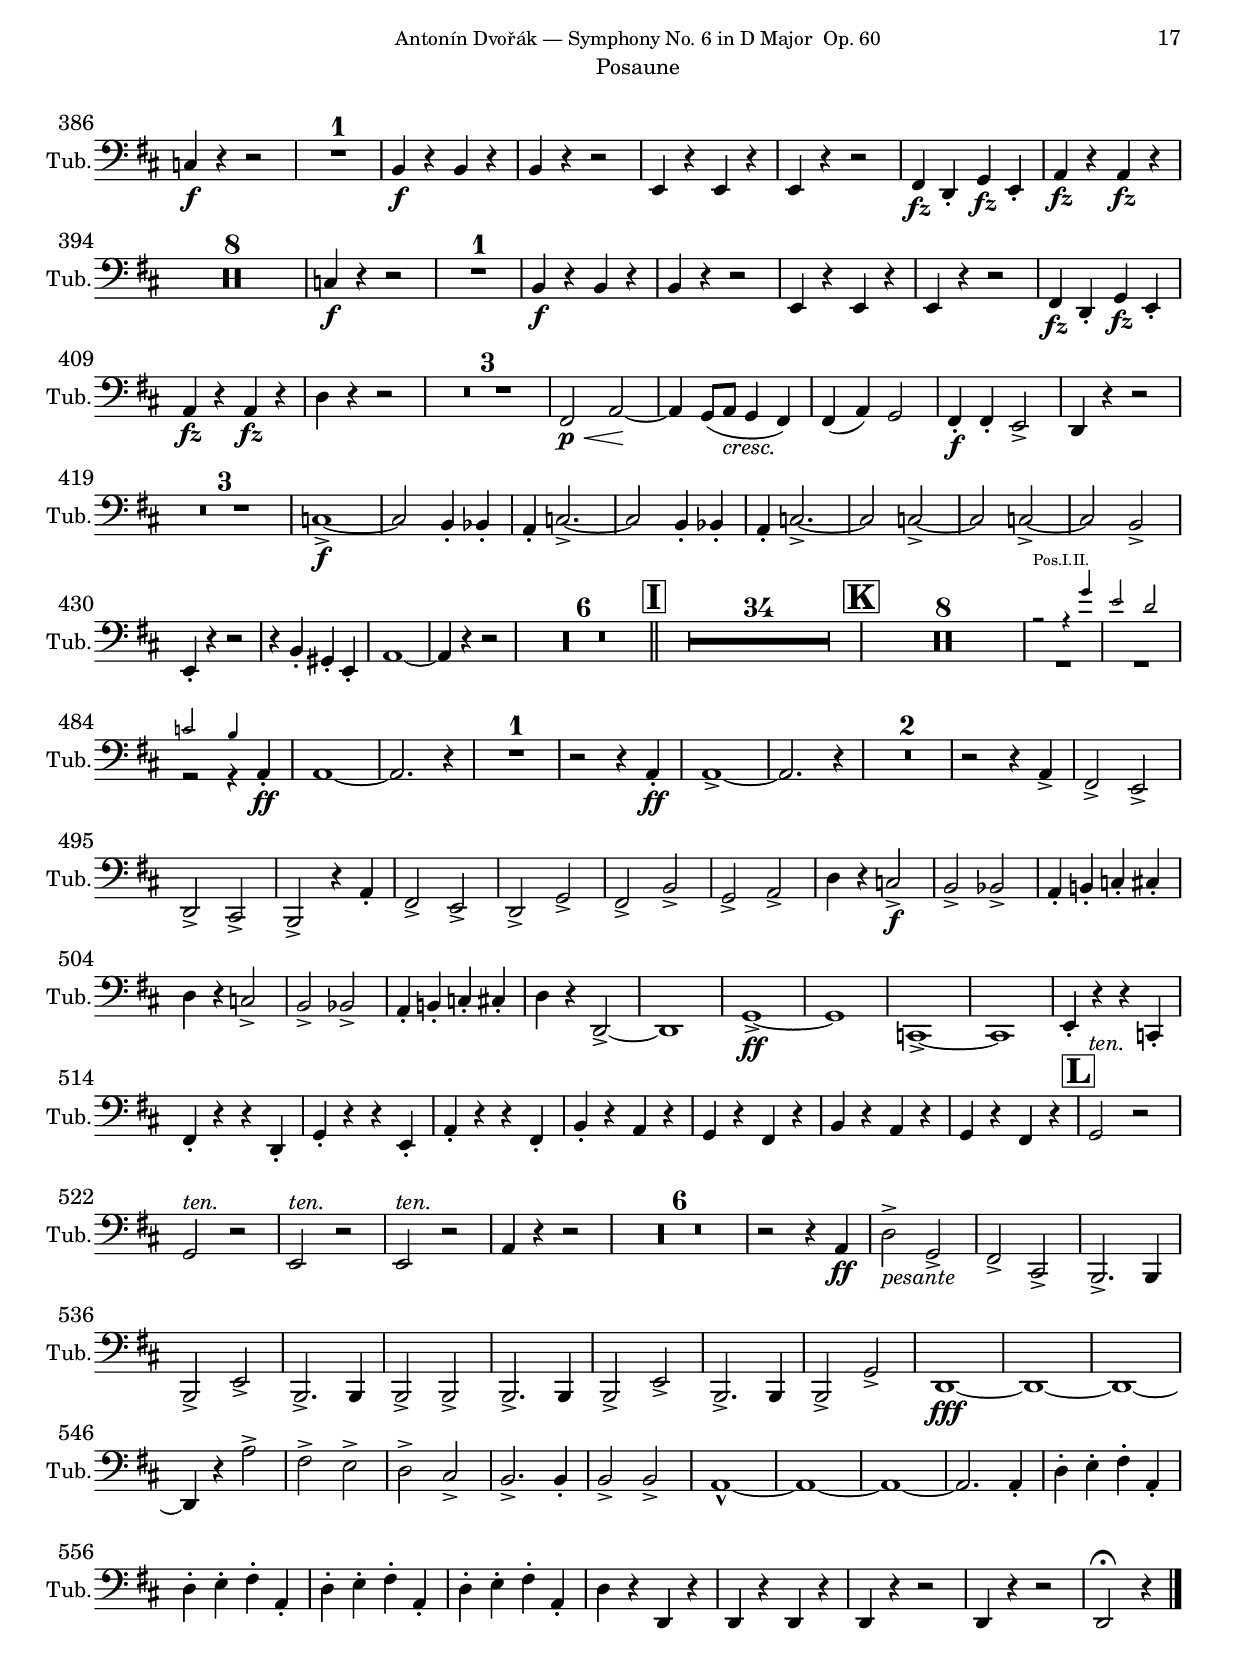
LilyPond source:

%###############################################################################
%#                                 H E A D E R                                 #
%###############################################################################
%
%  Composer           : Antonín Dvořák(1841 - 1904)
%  work               : Symphony No. 6 in D Major  Op. 60
%  Source             : Berlin N. Simrock, 1888. Plate 8215.
%  Type of score      : Score for Posaune
%  Typesetter         : Sébastien MANEN
%  date of initiation : Sunday 29 November 2020, 11:27
%
%###############################################################################
%#                          I N C L U D E   F I L E S                          #
%###############################################################################
\version "2.20.0"
\include "./00-Common/DvorakSymph6_Header.ily"
\include "./00-Common/DvorakSymph6_PaperParts.ily"
\include "./00-Common/DvorakSymph6_timeMvt.ily"
%  work        : Symphony No. 6 in D Major  Op. 60
%  typesetter  : Sébastien MANEN
%  date        : Sunday 29 November 2020, 11:27
%###############################################################################
%#                       T E M P I   C O N D U C T O R S                       #
%###############################################################################
tempiMvtI = {
	s2.*2
	\repeat volta 2 {
		s2.*20
		\tempo "un poco più animato." % bar 23
		s2.*26
		\tempo "Tempo I." % bar 49
		s2.*11
		\tempo "Un poco animato." % bar 60
		s2.*60
		\tempo "tranquillo." % bar 120
		s2.*57
	}
	\alternative {
		{
			s2.*14
		}
		{
			s2.*5
		}
	}
	s2.*133
	\tempo "Più tranquillo." % bar 315
	s2.*21 
	\tempo "Poco animato" % 336
	s2.*77
	\tempo "Poco tranquillo." % bar 413
	s2.*47
	\tempo "accelerando" % bar 460
	s2.*72
	\tempo "poco sostenuto." % bar 532
	s2.*11
	\tempo "in tempo" % bar 543
	s2.*4
}
tempiMvtII = {
	s2*28
	\tempo "Poco più animato." % bar 29
	s2*6
	\tempo "Tempo I." % bar 35
	s2*60
	\tempo "Poco più animato." % bar 95
	s2*7
	\tempo "rit." % bar 102
	s2*2
	\tempo "Tempo I." % bar 104
	s2*64
	\tempo "ritard." % bar 168
	s2
	\tempo "in tempo" %bar 169
	s2*38
}
tempiMvtIII = {
	\repeat volta 2 {
		s2.*23
	}
	\repeat volta 2 {
		s2.*122
	}
	\alternative {
		{
			s2.
		}
		{
			s2.
		}
	}
	s2.*6
	\repeat volta 2 {
		\tempo "Poco meno mosso." % bar 153
		s2.*6
		\tempo "poco sosten." % bar 159
		s2.*4
		\tempo "in tempo" % bar 163
		s2.*6
		\tempo "poco sosten." % bar 169
		s2.*4
		\tempo "in tempo" % bar 173
		s2.*28
	}
	\grace s8 s2.*80
	\tempo "poco a poco string." % bar 281
	s2.*7
	\tempo "Tempo I." % bar 288
	s2.*140
	\tempo "poco a poco accelerando" % bar 428
	s2.*11
}
tempiMvtIV = {
	\partial 4 s4
	s1*12
	s2 \tempo "accelerando poco a poco" s2 % bar 13
	s1*24
	\tempo "Tempo I." % bar 38
	s1*15
	\tempo "accelerando poco a poco" % bar 53
	s1*241
	\tempo "Poco sostenuto." % bar 294
	s1*8
	\tempo "ritard." % bar 302
	s1*4
	\tempo "in tempo" % bar 306
	s1*28
	\tempo "accelerando poco a poco" % bar 334
	s1*106
	\tempo "Presto." % bar 440
	s1*109
	\tempo "ritard." % bar 549
	s1*2
	\tempo "in tempo" % bar 551
	s1*12 s2 s4
}
%###############################################################################
%#                            T E M P I   P A R T S                            #
%###############################################################################
tempiPartMvtI = {
	s2.*2
	\repeat volta 2 {
		s2.*20
		% bar 23
		\tag #'(floteI floteII ) {
			\tempo \markup { \medium \italic \column { \lower #1 "un poco più" "animato." } }
		}
		\tag #'(oboeI oboeII) {
			\tempo \markup { \medium \italic "un poco più animato." }
		}
		s2.*26
		% bar 49
		\tag #'(floteI floteII oboeI oboeII) {
			\tempo "Tempo I." 
		}
		s2.*11
		% bar 60
		\tag #'(floteI floteII oboeI oboeII) {
			\tempo \markup { \medium \italic "un poco animato." }
		}
		s2.*60
		% bar 120
		\tag #'(floteI floteII oboeI oboeII) {
			\tempo \markup { \medium \italic "tranquillo." }
		}
		s2.*57
	}
	\alternative {
		{
			s2.*14
		}
		{
			s2.*5
		}
	}
	s2.*133
	% bar 315
	\tag #'(floteI floteII oboeI oboeII) {
		\tempo "Più tranquillo." 
	}
	s2.*21 
	% bar 336
	\tag #'(floteI floteII oboeI oboeII) {
		\tempo "Poco animato."
	}
	s2.*77
	% bar 413
	\tag #'(floteI floteII oboeI oboeII) {
		\tempo "Poco tranquillo."
	}
	s2.*47
	% bar 460
	\tag #'(floteI floteII oboeI oboeII) {
		\tempo \markup { \medium \italic "accelerando" }
	}
	s2.*72
	% bar 532
	\tag #'(floteI floteII oboeI) {
		\tempo \markup { \medium \italic "poco sosten." }
	}
	\tag #'(oboeII) {
		\tempo \markup { \medium \italic "poco sostenuto" }
	}
	s2.*11
	% bar 543
	\tag #'(floteI floteII oboeI oboeII) {
		\tempo \markup { \medium \italic "in tempo" }
	}
	s2.*4
}
%-------------------------------------------------------------------------------
tempiPartMvtII = {
	s2*28
	% bar 29
	\tag #'(floteI) {
		\tempo \markup {\medium \italic \column {\lower #1 "poco più" "animato"} }
	}
	\tag #'(floteII oboeI oboeII) {
		\tempo \markup { \medium \italic "poco più animato" }
	}
	
	s2*6
	% bar 35
	\tag #'(floteI floteII oboeI oboeII) {
		\tempo "Tempo I."
	}
	s2*60
	% bar 95
	\tag #'(floteI) {
		\tempo \markup {\medium \italic \column {\lower #1 "poco più" "animato"} }
	}
	\tag #'(floteII oboeI oboeII) {
		\tempo \markup { \medium \italic "poco più animato" }
	}
	s2*7
	% bar 102
	\tag #'(floteI floteII oboeI oboeII) {
		\tempo \markup {\medium \italic "rit." }
	}
	s2*2
	% bar 104
	\tag #'(floteI floteII oboeI oboeII) {
		\tempo "Tempo I." 
	}
	s2*64
	% bar 168
	\tag #'(floteI floteII oboeI oboeII) {
		\tempo \markup {\medium \italic "rit."} 
	}
	s2
	% bar 169
	\tag #'(floteI floteII oboeI oboeII) {
		\tempo \markup {\medium \italic "in tempo"} 
	}
	s2*38
}
%-------------------------------------------------------------------------------
tempiPartMvtIII = {
	\repeat volta 2 {
		s2.*23
	}
	\repeat volta 2 {
		s2.*122
	}
	\alternative {
		{
			s2.
		}
		{
			s2.
		}
	}
	s2.*6
	\repeat volta 2 {
		% bar 153
		\tag #'(floteI oboeI) {
			\tempo "Poco meno mosso."
		}
		\tag #'(floteII oboeII) {
			\tempo \markup {\bold \center-column { \lower #1.5 "Poco meno" "mosso."}}
		}
		s2.*6
		% bar 159
		\tag #'(floteI) {
			\tempo \markup {\medium \italic "poco sosten." }
		}
		\tag #'(floteII oboeII) {
			\tempo \markup {\medium \italic "poco sost." }
		}
		\tag #'(oboeI) {
			\tempo \markup {\medium \italic "poco sostenuto" }
		}
		s2.*4
		% bar 163
		\tag #'(floteI floteII oboeI oboeII) {
			\tempo \markup {\medium \italic "in tempo" }
		}
		s2.*6
		% bar 169
		\tag #'(floteI floteII oboeII) {
			\tempo \markup {\medium \italic "poco sost." } 
		}
		\tag #'(oboeI) {
			\tempo \markup {\medium \italic "poco sostenuto" } 
		}
		s2.*4
		% bar 173
		\tag #'(floteI floteII oboeI oboeII) {
			\tempo \markup {\medium \italic "in tempo" } 
		}
		s2.*28
	}
	s2.*80
	% bar 281
	\tag #'(floteI floteII) {
		\tempo \markup {\medium \italic "stringendo" }
	}
	\tag #'(oboeI oboeII) {
		\tempo \markup {\medium \italic "poco a poco stringendo" }
	}
	s2.*7
	% bar 288
	\tag #'(floteI floteII oboeI oboeII) {
		\tempo "Tempo I."
	}
	s2.*140
	% bar 428
	\tag #'(floteI floteII oboeI oboeII) {
		\tempo \markup {\medium \italic "poco a poco accelerando"}
	}
	s2.*11
}
%-------------------------------------------------------------------------------
tempiPartMvtIV = {
	\partial 4 s4
	s1*12 s2 
	% bar 13
	\tag #'(floteI oboeI oboeII) {
		\tempo \markup {\medium \italic "accelerando poco a poco" }
	}
	\tag #'(floteII) {
		\tempo \markup {\medium \italic "accelerando" }
	}
	s2 s1*24
	% bar 38
	\tag #'(floteI floteII oboeI oboeII) {
		\tempo "Tempo I."
	}
	s1*15
	% bar 53
	\tag #'(floteI) {
		\tempo \markup {\medium \italic "accelerando" }
	}
	\tag #'(floteII oboeI oboeII) {
		\tempo \markup {\medium \italic "accelerando poco a poco" }
	}
	s1*241
	% bar 294
	\tag #'(floteI floteII oboeI oboeII) {
		\tempo "Poco sostenuto."
	}
	s1*8
	% bar 302
	\tag #'(floteI floteII oboeI oboeII) {
		\tempo \markup {\medium \italic "ritard." }
	}
	s1*4
	% bar 306
	\tag #'(floteI floteII oboeI oboeII) {
		\tempo \markup {\medium \italic "in tempo" }
	}
	s1*28
	% bar 334
	\tag #'(floteI floteII oboeI oboeII) {
		\tempo \markup {\medium \italic "accelerando poco a poco" }
	}
	s1*106
	% bar 440
	\tag #'(floteI floteII oboeI oboeII) {
		\tempo "Presto."
	}
	s1*109
	% bar 549
	\tag #'(floteI floteII oboeI oboeII) {
		\tempo \markup {\medium \italic "ritard." }
	}
	s1*2
	% bar 551
	\tag #'(floteI floteII oboeI oboeII) {
		\tempo \markup {\medium \italic "in tempo" }
	}
	s1*12 s2 s4
}

%  work        : Symphony No. 6 in D Major  Op. 60
%  typesetter  : Sébastien MANEN
%  date        : Sunday 29 November 2020, 11:27
generalOptions = {
	\version "2.20.0"
	\set Score.alternativeNumberingStyle = #'numbers
	\set Score.doubleRepeatType = #":|.|:"
	\set Score.markFormatter = #format-mark-box-alphabet
	\override Score.RehearsalMark #'font-size = #4
	\compressFullBarRests
	\override Score.RehearsalMark.extra-spacing-width = #'(-0.7 . 0.7)
	\override Score.RehearsalMark.outside-staff-priority = ##f
}
partOptions = {
	\override Score.BarNumber #'font-size = #0.1
	\set Score.quotedCueEventTypes = #'(note-event rest-event tie-event
		beam-event tuplet-span-event dynamic-event articulation-event
		dynamic-event slur-event text-script-event trill-span-event
		phrasing-slur-event beam-forbid-event tremolo-event crescendo-event 
		decrescendo-event multi-measure-rest-event tremolo-span-event 
		tremolo-event)
	\set Voice.restNumberThreshold = #0
}
#(set-global-staff-size 19)
\layout {
	#(layout-set-staff-size 19)
	\override TupletBracket #'bracket-visibility = ##f
	\override Hairpin.to-barline = ##f
}
layoutCueVoice = \with {
	fontSize = #-3
	\override Stem.length-fraction = #0.9
	\override TupletBracket #'bracket-visibility = ##f
	\override StemTremolo.beam-thickness = #0.35 
	%\override Font.font-size = #+5
}

MvtIIOptions = {
	\set Timing.baseMoment = #(ly:make-moment 1/2)
	\set Timing.beamExceptions = 
		\beamExceptions {16[ 16 16 16] 16[ 16 16 16] }
%		\beamExceptions { \tuplet 3/2 4 {8[ 8 8]} 8[ 8] }
}

%  work        : Symphony No. 6 in D Major  Op. 60
%  typesetter  : Sébastien MANEN
%  date        : Thursday 10th August 2023, 10:40
%###############################################################################
%#                    V O I C E   N A M E   :   F L O T E N                    #
%###############################################################################
nameFloteIMvtI = {
	\set Staff.instrumentName = "Flote I"
	\set Staff.shortInstrumentName = ""
	\set Staff.midiInstrument = #"flute"
}
nameFloteIMvtII = {
	\set Staff.instrumentName = "Flote I"
	\set Staff.shortInstrumentName = ""
	\set Staff.midiInstrument = #"flute"
}
nameFloteIMvtIII = {
	\set Staff.instrumentName = "Flote I"
	\set Staff.shortInstrumentName = ""
	\set Staff.midiInstrument = #"flute"
}
nameFloteIMvtIV = {
	\set Staff.instrumentName = "Flote I"
	\set Staff.shortInstrumentName = ""
	\set Staff.midiInstrument = #"flute"
}
nameFloteIIMvtI = {
	\set Staff.instrumentName = "Flote II"
	\set Staff.shortInstrumentName = ""
	\set Staff.midiInstrument = #"flute"
}
nameFloteIIMvtII = {
	\set Staff.instrumentName = "Flote II"
	\set Staff.shortInstrumentName = ""
	\set Staff.midiInstrument = #"flute"
}
nameFloteIIMvtIII = {
	\set Staff.instrumentName = "Flote II"
	\set Staff.shortInstrumentName = ""
	\set Staff.midiInstrument = #"flute"
}
nameFloteIIMvtIV = {
	\set Staff.instrumentName = "Flote II"
	\set Staff.shortInstrumentName = ""
	\set Staff.midiInstrument = #"flute"
}
%###############################################################################
%#                     V O I C E   N A M E   :   O B O E N                     #
%###############################################################################
nameOboeIMvtI = {
	\set Staff.instrumentName = "Oboe I"
	\set Staff.shortInstrumentName = ""
	\set Staff.midiInstrument = #"oboe"
}
nameOboeIMvtII = {
	\set Staff.instrumentName = "Oboe I"
	\set Staff.shortInstrumentName = ""
	\set Staff.midiInstrument = #"oboe"
}
nameOboeIMvtIII = {
	\set Staff.instrumentName = "Oboe I"
	\set Staff.shortInstrumentName = ""
	\set Staff.midiInstrument = #"oboe"
}
nameOboeIMvtIV = {
	\set Staff.instrumentName = "Oboe I"
	\set Staff.shortInstrumentName = ""
	\set Staff.midiInstrument = #"oboe"
}
nameOboeIIMvtI = {
	\set Staff.instrumentName = "Oboe II"
	\set Staff.shortInstrumentName = ""
	\set Staff.midiInstrument = #"oboe"
}
nameOboeIIMvtII = {
	\set Staff.instrumentName = "Oboe II"
	\set Staff.shortInstrumentName = ""
	\set Staff.midiInstrument = #"oboe"
}
nameOboeIIMvtIII = {
	\set Staff.instrumentName = "Oboe II"
	\set Staff.shortInstrumentName = ""
	\set Staff.midiInstrument = #"oboe"
}
nameOboeIIMvtIV = {
	\set Staff.instrumentName = "Oboe II"
	\set Staff.shortInstrumentName = ""
	\set Staff.midiInstrument = #"oboe"
}
%###############################################################################
%#               V O I C E   N A M E   :   K L A R I N E T T E N               #
%###############################################################################
nameKlarinetteIMvtI = {
	\set Staff.instrumentName = \markup {
		\center-column {
			\lower #1 "Klarinette I" "in A"
		}
	}
	\set Staff.shortInstrumentName = \markup {
		\center-column {
			\lower #1 "Kl. I" "in A"
		}
	}
	\set Staff.midiInstrument = #"clarinet"
}
nameKlarinetteIMvtII = {
	\set Staff.instrumentName = \markup {
		\center-column {
			\lower #1 "Klarinette I" "in B"
		}
	}
	\set Staff.shortInstrumentName = \markup {
		\center-column {
			\lower #1 "Kl. I" "in B"
		}
	}
	\set Staff.midiInstrument = #"clarinet"
}
nameKlarinetteIMvtIII = {
	\set Staff.instrumentName = \markup {
		\center-column {
			\lower #1 "Klarinette I" "in A "
		}
	}
	\set Staff.shortInstrumentName = \markup {
		\center-column {
			\lower #1 "Kl. I" "in A"
		}
	}
	\set Staff.midiInstrument = #"clarinet"
}
nameKlarinetteIMvtIV = {
	\set Staff.instrumentName = \markup {
		\center-column {
			\lower #1 "Klarinette I" "in A"
		}
	}
	\set Staff.shortInstrumentName = \markup {
		\center-column {
			\lower #1 "Kl. I" "in A"
		}
	}
	\set Staff.midiInstrument = #"clarinet"
}
nameKlarinetteIIMvtI = {
	\set Staff.instrumentName = \markup {
		\center-column {
			\lower #1 "Klarinette II" "in A"
		}
	}
	\set Staff.shortInstrumentName = \markup {
		\center-column {
			\lower #1 "Kl II" "in A"
		}
	}
	\set Staff.midiInstrument = #"clarinet"
}
nameKlarinetteIIMvtII = {
	\set Staff.instrumentName = \markup {
		\center-column {
			\lower #1 "Klarinette II" "in B"
		}
	}
	\set Staff.shortInstrumentName = \markup {
		\center-column {
			\lower #1 "Kl II" "in B"
		}
	}
	\set Staff.midiInstrument = #"clarinet"
}
nameKlarinetteIIMvtIII = {
	\set Staff.instrumentName = \markup {
		\center-column {
			\lower #1 "Klarinette II" "in A"
		}
	}
	\set Staff.shortInstrumentName = \markup {
		\center-column {
			\lower #1 "Kl II" "in A"
		}
	}
	\set Staff.midiInstrument = #"clarinet"
}
nameKlarinetteIIMvtIV = {
	\set Staff.instrumentName = \markup {
		\center-column {
			\lower #1 "Klarinette II" "in A"
		}
	}
	\set Staff.shortInstrumentName = \markup {
		\center-column {
			\lower #1 "Kl II" "in A"
		}
	}
	\set Staff.midiInstrument = #"clarinet"
}
%###############################################################################
%#                   V O I C E   N A M E   :   F A G O T T E                   #
%###############################################################################
nameFagottIMvtI = {
	\set Staff.instrumentName = "Fagott I"
	\set Staff.shortInstrumentName = "Fag. I"
	\set Staff.midiInstrument = #"bassoon"
}
nameFagottIMvtII = {
	\set Staff.instrumentName = "Fagott I"
	\set Staff.shortInstrumentName = "Fag. I"
	\set Staff.midiInstrument = #"bassoon"
}
nameFagottIMvtIII = {
	\set Staff.instrumentName = "Fagott I"
	\set Staff.shortInstrumentName = "Fag. I"
	\set Staff.midiInstrument = #"bassoon"
}
nameFagottIMvtIV = {
	\set Staff.instrumentName = "Fagott I"
	\set Staff.shortInstrumentName = "Fag. I"
	\set Staff.midiInstrument = #"bassoon"
}
nameFagottIIMvtI = {
	\set Staff.instrumentName = "Fagott II"
	\set Staff.shortInstrumentName = "Fag. II"
	\set Staff.midiInstrument = #"bassoon"
}
nameFagottIIMvtII = {
	\set Staff.instrumentName = "Fagott II"
	\set Staff.shortInstrumentName = "Fag. II"
	\set Staff.midiInstrument = #"bassoon"
}
nameFagottIIMvtIII = {
	\set Staff.instrumentName = "Fagott II"
	\set Staff.shortInstrumentName = "Fag. II"
	\set Staff.midiInstrument = #"bassoon"
}
nameFagottIIMvtIV = {
	\set Staff.instrumentName = "Fagott II"
	\set Staff.shortInstrumentName = "Fag. II"
	\set Staff.midiInstrument = #"bassoon"
}
%###############################################################################
%#                    V O I C E   N A M E   :   H O R N E R                    #
%###############################################################################
nameHornIMvtI = {
	\set Staff.instrumentName = \markup {
		\center-column {
			\lower #1 "Horn I" "in D"
		}
	}
	\set Staff.shortInstrumentName = \markup {
		\center-column {
			\lower #1 "Hn. I" "in D"
		}
	}
	\set Staff.midiInstrument = #"french horn"
}
nameHornIMvtII = {
	\set Staff.instrumentName = \markup {
		\center-column {
			\lower #1 "Horn I" "in F"
		}
	}
	\set Staff.shortInstrumentName = \markup {
		\center-column {
			\lower #1 "Hn. I" "in F"
		}
	}
	\set Staff.midiInstrument = #"french horn"
}
nameHornIMvtIII = {
	\set Staff.instrumentName = \markup {
		\center-column {
			\lower #1 "Horn I" "in F"
		}
	}
	\set Staff.shortInstrumentName = \markup {
		\center-column {
			\lower #1 "Hn. I" "in F"
		}
	}
	\set Staff.midiInstrument = #"french horn"
}
nameHornIMvtIV = {
	\set Staff.instrumentName = \markup {
		\center-column {
			\lower #1 "Horn I" "in E"
		}
	}
	\set Staff.shortInstrumentName = \markup {
		\center-column {
			\lower #1 "Hn. I" "in E"
		}
	}
	\set Staff.midiInstrument = #"french horn"
}
nameHornIIMvtI = {
	\set Staff.instrumentName = \markup {
		\center-column {
			\lower #1 "Horn II" "in D"
		}
	}
	\set Staff.shortInstrumentName = \markup {
		\center-column {
			\lower #1 "Hn. II" "in D"
		}
	}
	\set Staff.midiInstrument = #"french horn"
}
nameHornIIMvtII = {
	\set Staff.instrumentName = \markup {
		\center-column {
			\lower #1 "Horn II" "in F"
		}
	}
	\set Staff.shortInstrumentName = \markup {
		\center-column {
			\lower #1 "Hn. II" "in F"
		}
	}
	\set Staff.midiInstrument = #"french horn"
}
nameHornIIMvtIII = {
	\set Staff.instrumentName = \markup {
		\center-column {
			\lower #1 "Horn II" "in F"
		}
	}
	\set Staff.shortInstrumentName = \markup {
		\center-column {
			\lower #1 "Hn. II" "in F"
		}
	}
	\set Staff.midiInstrument = #"french horn"
}
nameHornIIMvtIV = {
	\set Staff.instrumentName = \markup {
		\center-column {
			\lower #1 "Horn II" "in E"
		}
	}
	\set Staff.shortInstrumentName = \markup {
		\center-column {
			\lower #1 "Hn. II" "in E"
		}
	}
	\set Staff.midiInstrument = #"french horn"
}
nameHornIIIMvtI = {
	\set Staff.instrumentName = \markup {
		\center-column {
			\lower #1 "Horn III" "in E"
		}
	}
	\set Staff.shortInstrumentName = \markup {
		\center-column {
			\lower #1 "Hn. III" "in E"
		}
	}
	\set Staff.midiInstrument = #"french horn"
}
nameHornIIIMvtII = {
	\set Staff.instrumentName = \markup {
		\center-column {
			\lower #1 "Horn III" "in B"
		}
	}
	\set Staff.shortInstrumentName = \markup {
		\center-column {
			\lower #1 "Hn. III" "in B"
		}
	}
	\set Staff.midiInstrument = #"french horn"
}
nameHornIIIMvtIII = {
	\set Staff.instrumentName = \markup {
		\center-column {
			\lower #1 "Horn III" "in D"
		}
	}
	\set Staff.shortInstrumentName = \markup {
		\center-column {
			\lower #1 "Hn. III" "in D"
		}
	}
	\set Staff.midiInstrument = #"french horn"
}
nameHornIIIMvtIV = {
	\set Staff.instrumentName = \markup {
		\center-column {
			\lower #1 "Horn III" "in D"
		}
	}
	\set Staff.shortInstrumentName = \markup {
		\center-column {
			\lower #1 "Hn. III" "in D"
		}
	}
	\set Staff.midiInstrument = #"french horn"
}
nameHornIVMvtI = {
	\set Staff.instrumentName = \markup {
		\center-column {
			\lower #1 "Horn IV" "in E"
		}
	}
	\set Staff.shortInstrumentName = \markup {
		\center-column {
			\lower #1 "Hn. IV" "in E"
		}
	}
	\set Staff.midiInstrument = #"french horn"
}
nameHornIVMvtII = {
	\set Staff.instrumentName = \markup {
		\center-column {
			\lower #1 "Horn IV" "in B"
		}
	}
	\set Staff.shortInstrumentName = \markup {
		\center-column {
			\lower #1 "Hn. IV" "in B"
		}
	}
	\set Staff.midiInstrument = #"french horn"
}
nameHornIVMvtIII = {
	\set Staff.instrumentName = \markup {
		\center-column {
			\lower #1 "Horn IV" "in D"
		}
	}
	\set Staff.shortInstrumentName = \markup {
		\center-column {
			\lower #1 "Hn. IV" "in D"
		}
	}
	\set Staff.midiInstrument = #"french horn"
}
nameHornIVMvtIV = {
	\set Staff.instrumentName = \markup {
		\center-column {
			\lower #1 "Horn IV" "in D"
		}
	}
	\set Staff.shortInstrumentName = \markup {
		\center-column {
			\lower #1 "Hn. IV" "in D"
		}
	}
	\set Staff.midiInstrument = #"french horn"
}
%###############################################################################
%#                 V O I C E   N A M E   :   T R O M P E T E N                 #
%###############################################################################
nameTrompeteIMvtI = {
	\set Staff.instrumentName = \markup {
		\center-column {
			\lower #1 "Trompete I" "in D"
		}
	}
	\set Staff.shortInstrumentName = \markup {
		\center-column {
			\lower #1 "Trpt. I" "in D"
		}
	}
	\set Staff.midiInstrument = #"trumpet"
}
nameTrompeteIMvtII = {
	\set Staff.instrumentName = \markup {
		\center-column {
			\lower #1 "Trompete I" "in B"
		}
	}
	\set Staff.shortInstrumentName = \markup {
		\center-column {
			\lower #1 "Trpt. I" "in B"
		}
	}
	\set Staff.midiInstrument = #"trumpet"
}
nameTrompeteIMvtIII = {
	\set Staff.instrumentName = \markup {
		\center-column {
			\lower #1 "Trompete I" "in D"
		}
	}
	\set Staff.shortInstrumentName = \markup {
		\center-column {
			\lower #1 "Trpt. I" "in D"
		}
	}
	\set Staff.midiInstrument = #"trumpet"
}
nameTrompeteIMvtIV = {
	\set Staff.instrumentName = \markup {
		\center-column {
			\lower #1 "Trompete I" "in D"
		}
	}
	\set Staff.shortInstrumentName = \markup {
		\center-column {
			\lower #1 "Trpt. I" "in D"
		}
	}
	\set Staff.midiInstrument = #"trumpet"
}
nameTrompeteIIMvtI = {
	\set Staff.instrumentName = \markup {
		\center-column {
			\lower #1 "Trompete II" "in D"
		}
	}
	\set Staff.shortInstrumentName = \markup {
		\center-column {
			\lower #1 "Trpt. II" "in D"
		}
	}
	\set Staff.midiInstrument = #"trumpet"
}
nameTrompeteIIMvtII = {
	\set Staff.instrumentName = \markup {
		\center-column {
			\lower #1 "Trompete II" "in B"
		}
	}
	\set Staff.shortInstrumentName = \markup {
		\center-column {
			\lower #1 "Trpt. II" "in B"
		}
	}
	\set Staff.midiInstrument = #"trumpet"
}
nameTrompeteIIMvtIII = {
	\set Staff.instrumentName = \markup {
		\center-column {
			\lower #1 "Trompete II" "in D"
		}
	}
	\set Staff.shortInstrumentName = \markup {
		\center-column {
			\lower #1 "Trpt. II" "in D"
		}
	}
	\set Staff.midiInstrument = #"trumpet"
}
nameTrompeteIIMvtIV = {
	\set Staff.instrumentName = \markup {
		\center-column {
			\lower #1 "Trompete II" "in D"
		}
	}
	\set Staff.shortInstrumentName = \markup {
		\center-column {
			\lower #1 "Trpt. II" "in D"
		}
	}
	\set Staff.midiInstrument = #"trumpet"
}
%###############################################################################
%#                   V O I C E   N A M E   :   P O S A U N E                   #
%###############################################################################
namePosauneIMvtI = {
	\set Staff.instrumentName = "Posaune I"
	\set Staff.shortInstrumentName = "Pos. I"
	\set Staff.midiInstrument = #"trombone"
}
namePosauneIMvtIV = {
	\set Staff.instrumentName = "Posaune I"
	\set Staff.shortInstrumentName = "Pos. I"
	\set Staff.midiInstrument = #"trombone"
}
namePosauneIIMvtI = {
	\set Staff.instrumentName = "Posaune II"
	\set Staff.shortInstrumentName = "Pos. II"
	\set Staff.midiInstrument = #"trombone"
}
namePosauneIIMvtIV = {
	\set Staff.instrumentName = "Posaune II"
	\set Staff.shortInstrumentName = "Pos. II"
	\set Staff.midiInstrument = #"trombone"
}
namePosauneIIIMvtI = {
	\set Staff.instrumentName = "Posaune III"
	\set Staff.shortInstrumentName = "Pos. III"
	\set Staff.midiInstrument = #"trombone"
}
namePosauneIIIMvtIV = {
	\set Staff.instrumentName = "Posaune III"
	\set Staff.shortInstrumentName = "Pos. III"
	\set Staff.midiInstrument = #"trombone"
}
nameTubaMvtI = {
	\set Staff.instrumentName = "Tuba"
	\set Staff.shortInstrumentName = "Tub."
	\set Staff.midiInstrument = #"tuba"
}
nameTubaMvtIV = {
	\set Staff.instrumentName = "Tuba"
	\set Staff.shortInstrumentName = "Tub."
	\set Staff.midiInstrument = #"tuba"
}
%###############################################################################
%#                    V O I C E   N A M E   :   P A U K E N                    #
%###############################################################################
namePaukenMvtI = {
	\set Staff.instrumentName = \markup {
		\center-column {
			\lower #1 "Pauken" "in D. A."
		}
	}
	\set Staff.shortInstrumentName = \markup {
		\center-column {
			\lower #1 "Pk." "in D. A."
		}
	}
	\set Staff.midiInstrument = #"timpani"
}
namePaukenMvtII = {
	\set Staff.instrumentName = \markup {
		\center-column {
			\lower #1 "Pauken" "in B. F."
		}
	}
	\set Staff.shortInstrumentName = \markup {
		\center-column {
			\lower #1 "Pk." "in B. F."
		}
	}
	\set Staff.midiInstrument = #"timpani"
}
namePaukenMvtIII = {
	\set Staff.instrumentName = \markup {
		\center-column {
			\lower #1 "Pauken" "in D. A."
		}
	}
	\set Staff.shortInstrumentName = \markup {
		\center-column {
			\lower #1 "Pk." "in D. A."
		}
	}
	\set Staff.midiInstrument = #"timpani"
}
namePaukenMvtIV = {
	\set Staff.instrumentName = \markup {
		\center-column {
			\lower #1 "Pauken" "in D. A."
		}
	}
	\set Staff.shortInstrumentName = \markup {
		\center-column {
			\lower #1 "Pk." "in D. A."
		}
	}
	\set Staff.midiInstrument = #"timpani"
}
%###############################################################################
%#                   V O I C E   N A M E   :   V I O L I N I                   #
%###############################################################################
nameViolinIMvtI = {
	\set Staff.instrumentName = "Violine I."
	\set Staff.shortInstrumentName = "Vln I."
	\set Staff.midiInstrument = #"violin"
}
nameViolinIMvtII = {
	\set Staff.instrumentName = "Violine I."
	\set Staff.shortInstrumentName = "Vln I."
	\set Staff.midiInstrument = #"violin"
}
nameViolinIMvtIII = {
	\set Staff.instrumentName = "Violine I."
	\set Staff.shortInstrumentName = "Vln I."
	\set Staff.midiInstrument = #"violin"
}
nameViolinIMvtIV = {
	\set Staff.instrumentName = "Violine I."
	\set Staff.shortInstrumentName = "Vln I."
	\set Staff.midiInstrument = #"violin"
}
%###############################################################################
%#                  V O I C E   N A M E   :   V I O L I N I I                  #
%###############################################################################
nameViolinIIMvtI = {
	\set Staff.instrumentName = "Violine II."
	\set Staff.shortInstrumentName = "Vln II."
	\set Staff.midiInstrument = #"violin"
}
nameViolinIIMvtII = {
	\set Staff.instrumentName = "Violine II."
	\set Staff.shortInstrumentName = "Vln II."
	\set Staff.midiInstrument = #"violin"
}
nameViolinIIMvtIII = {
	\set Staff.instrumentName = "Violine II."
	\set Staff.shortInstrumentName = "Vln II."
	\set Staff.midiInstrument = #"violin"
}
nameViolinIIMvtIV = {
	\set Staff.instrumentName = "Violine II."
	\set Staff.shortInstrumentName = "Vln II."
	\set Staff.midiInstrument = #"violin"
}
%###############################################################################
%#                  V O I C E   N A M E   :   B R A T S C H E                  #
%###############################################################################
nameBratscheMvtI = {
	\set Staff.instrumentName = "Bratsche."
	\set Staff.shortInstrumentName = "Br."
	\set Staff.midiInstrument = #"viola"
}
nameBratscheMvtII = {
	\set Staff.instrumentName = "Bratsche."
	\set Staff.shortInstrumentName = "Br."
	\set Staff.midiInstrument = #"viola"
}
nameBratscheMvtIII = {
	\set Staff.instrumentName = "Bratsche."
	\set Staff.shortInstrumentName = "Br."
	\set Staff.midiInstrument = #"viola"
}
nameBratscheMvtIV = {
	\set Staff.instrumentName = "Bratsche."
	\set Staff.shortInstrumentName = "Br."
	\set Staff.midiInstrument = #"viola"
}
%###############################################################################
%#                V O I C E   N A M E   :   V I O L O N C E L L                #
%###############################################################################
nameVioloncelloMvtI = {
	\set Staff.instrumentName = "Violoncell."
	\set Staff.shortInstrumentName = "Vlc."
	\set Staff.midiInstrument = #"cello"
}
nameVioloncelloMvtII = {
	\set Staff.instrumentName = "Violoncell."
	\set Staff.shortInstrumentName = "Vlc."
	\set Staff.midiInstrument = #"cello"
}
nameVioloncelloMvtIII = {
	\set Staff.instrumentName = "Violoncell."
	\set Staff.shortInstrumentName = "Vlc."
	\set Staff.midiInstrument = #"cello"
}
nameVioloncelloMvtIV = {
	\set Staff.instrumentName = "Violoncell."
	\set Staff.shortInstrumentName = "Vlc."
	\set Staff.midiInstrument = #"cello"
}
%###############################################################################
%#                V O I C E   N A M E   :   K O N T R A B A S S                #
%###############################################################################
nameKontrabassMvtI = {
	\set Staff.instrumentName = "Kontrabass."
	\set Staff.shortInstrumentName = "K.B."
	\set Staff.midiInstrument = #"contrabass"
}
nameKontrabassMvtII = {
	\set Staff.instrumentName = "Kontrabass."
	\set Staff.shortInstrumentName = "K.B."
	\set Staff.midiInstrument = #"contrabass"
}
nameKontrabassMvtIII = {
	\set Staff.instrumentName = "Kontrabass."
	\set Staff.shortInstrumentName = "K.B."
	\set Staff.midiInstrument = #"contrabass"
}
nameKontrabassMvtIV = {
	\set Staff.instrumentName = "Kontrabass."
	\set Staff.shortInstrumentName = "K.B."
	\set Staff.midiInstrument = #"contrabass"
}

\include "./00-Common/DvorakSymph6_Shortcuts.ily"
%  work        : Symphony No. 6 in D Major  Op. 60
%  typesetter  : Sébastien MANEN
%  date        : Thursday 10th August 2023, 10:40
%###############################################################################
%#                      P A R T   S C O R E   F O R M A T                      #
%###############################################################################
formatPosauneIMvtI = {
\override Score.NonMusicalPaperColumn.line-break-permission = ##f
\override Score.NonMusicalPaperColumn.page-break-permission = ##f
s2.*50 \break 
s2.*57 \break 
s2.*56 \break 
s2.*13 \break 
s2.*52 \break 
s2.*10 \break 
s2.*11 \break 
s2.*33 \break 
s2.*17 \break 
s2.*23 \break 
s2.*45 \break 
s2.*59 \pageBreak 
s2.*24 \break 
s2.*23 \break 
s2.*17 \break 
s2.*15 \break 
s2.*22 \break 
s2.*10 \break 
s2.*23  
}
formatPosauneIMvtIV = {
\override Score.NonMusicalPaperColumn.line-break-permission = ##f
\override Score.NonMusicalPaperColumn.page-break-permission = ##f
\partial 4 s4 s1*32 \break 
s1*20 \break 
s1*40 \break 
s1*15 \break 
s1*13 \pageBreak 
s1*8 \break 
s1*8 \break 
s1*11 \break 
s1*30 \break 
s1*17 \break 
s1*21 \break 
s1*20 \break 
s1*8 \break 
s1*35 \break 
s1*9 \break 
s1*14 \break 
s1*16 \break 
s1*69 \pageBreak 
s1*15 \break 
s1*8 \break 
s1*18 \break 
s1*46 \break 
s1*16 \break 
s1*9 \break 
s1*9 \break 
s1*10 \break 
s1*9 \break 
s1*8 \break 
s1*11 \break 
s1*10 \break 
s1*7  
s2.*1  
}
formatPosauneIIMvtI = {
\override Score.NonMusicalPaperColumn.line-break-permission = ##f
\override Score.NonMusicalPaperColumn.page-break-permission = ##f
s2.*50 \break 
s2.*12 \break 
s2.*98 \break 
s2.*10 \break 
s2.*30 \break 
s2.*34 \break 
s2.*11 \break 
s2.*33 \break 
s2.*17 \break 
s2.*10 \break 
s2.*23 \break 
s2.*46 \pageBreak 
s2.*73 \break 
s2.*23 \break 
s2.*18 \break 
s2.*16 \break 
s2.*22 \break 
s2.*10 \break 
s2.*24  
}
formatPosauneIIMvtIV = {
\override Score.NonMusicalPaperColumn.line-break-permission = ##f
\override Score.NonMusicalPaperColumn.page-break-permission = ##f
\partial 4 s4 s1*32 \break 
s1*20 \break 
s1*39 \break 
s1*15 \break 
s1*14 \pageBreak 
s1*8 \break 
s1*9 \break 
s1*11 \break 
s1*30 \break 
s1*18 \break 
s1*32 \break 
s1*9 \break 
s1*34 \break 
s1*11 \break 
s1*13 \break 
s1*11 \break 
s1*36 \break 
s1*15 \pageBreak 
s1*32 \break 
s1*16 \break 
s1*15 \break 
s1*13 \break 
s1*54 \break 
s1*10 \break 
s1*10 \break 
s1*10 \break 
s1*9 \break 
s1*8 \break 
s1*11 \break 
s1*10 \break 
s1*7  
s2.*1  
}
formatPosauneIIIMvtI = {
\override Score.NonMusicalPaperColumn.line-break-permission = ##f
\override Score.NonMusicalPaperColumn.page-break-permission = ##f
s2.*50 \break 
s2.*12 \break 
s2.*98 \break 
s2.*16 \break 
s2.*25 \break 
s2.*30 \break 
s2.*11 \break 
s2.*36 \break 
s2.*19 \break 
s2.*25 \break 
s2.*45 \break 
s2.*59 \pageBreak 
s2.*24 \break 
s2.*21 \break 
s2.*16 \break 
s2.*15 \break 
s2.*22 \break 
s2.*11 \break 
s2.*25  
}
formatPosauneIIIMvtIV = {
\override Score.NonMusicalPaperColumn.line-break-permission = ##f
\override Score.NonMusicalPaperColumn.page-break-permission = ##f
\partial 4 s4 s1*34 \break 
s1*27 \break 
s1*31 \break 
s1*15 \break 
s1*13 \pageBreak 
s1*9 \break 
s1*9 \break 
s1*12 \break 
s1*32 \break 
s1*21 \break 
s1*26 \break 
s1*10 \break 
s1*34 \break 
s1*11 \break 
s1*14 \break 
s1*16 \break 
s1*31 \break 
s1*15 \pageBreak 
s1*32 \break 
s1*16 \break 
s1*13 \break 
s1*10 \break 
s1*54 \break 
s1*10 \break 
s1*10 \break 
s1*10 \break 
s1*9 \break 
s1*9 \break 
s1*11 \break 
s1*11 \break 
s1*7  
s2.*1  
}
formatTubaMvtI = {
\override Score.NonMusicalPaperColumn.line-break-permission = ##f
\override Score.NonMusicalPaperColumn.page-break-permission = ##f
s2.*50 \break 
s2.*57 \break 
s2.*57 \break 
s2.*28 \break 
s2.*13 \break 
s2.*48 \break 
s2.*41 \break 
s2.*12 \break 
s2.*22 \break 
s2.*45 \break 
s2.*73 \pageBreak 
s2.*21 \break 
s2.*9 \break 
s2.*13 \break 
s2.*15 \break 
s2.*20 \break 
s2.*11 \break 
s2.*25  
}
formatTubaMvtIV = {
\override Score.NonMusicalPaperColumn.line-break-permission = ##f
\override Score.NonMusicalPaperColumn.page-break-permission = ##f
\partial 4 s4 s1*29 \break 
s1*34 \break 
s1*30 \break 
s1*14 \break 
s1*13 \pageBreak 
s1*9 \break 
s1*12 \break 
s1*33 \break 
s1*9 \break 
s1*23 \break 
s1*25 \break 
s1*10 \break 
s1*34 \break 
s1*12 \break 
s1*13 \break 
s1*16 \break 
s1*69 \pageBreak 
s1*8 \break 
s1*15 \break 
s1*10 \break 
s1*11 \break 
s1*54 \break 
s1*11 \break 
s1*9 \break 
s1*10 \break 
s1*8 \break 
s1*14 \break 
s1*10 \break 
s1*10 \break 
s1*7  
s2.*1  
}

%  work        : Symphony No. 6 in D Major  Op. 60
%  typesetter  : Sébastien MANEN
%  date        : Sunday 29 November 2020, 11:27
%###############################################################################
%#                   C U E   V O I C E   F O R   F L O T E N                   #
%###############################################################################
cueVoiceFloteIMvtI = \relative c {
	R2.*32
	% bar 33
	f''8^\markup {Hob.} g aes aes g f
	R2.*41
	% bar 75 - 78
	dis2(^\markup {Viol.} a4
	gis2) e'4(
	eis2 b4
	ais4) s2
	R2.*29
	% bar 108
	fis8\pp^\markup {Viol.} fis16( gis ais8) ais16( b cis8) cis16( d)
	R2.*27
	% bar 136 - 137
	aes8^\markup {Viol.} ces ees4 f8 g
	aes bes ces4 ces8 c
	R2.*413
	% bar 537 - 538
	r4^\markup {Hob.} cis,( d8 e
	fis4) r r
}
cueVoiceFloteIMvtII = \relative c {
	% bar 1
	r8^\markup {Hob.} f' d g
	R2*77
	% bar 79
	bes'4(^\markup {Viol.} c)
	
}
cueVoiceFloteIMvtIII = \relative c {
	R2.*101
	% bar 102 - 110
	d''4(\pp^\markup {Viol} ees) d(
	ees) d( ees)
	g f8( e f4)
	g f8( e f4)
	e( f) e(
	f) e( f)
	aes g8( fis g4)
	aes g8( fis g4)
	bes r r
	R2.*55
	% bar 165
	e,4(^\markup {Hob} fis8 dis e4)
	R2.*219
	% bar 385 - 393
	d4(\pp^\markup {Viol.} ees) d(
	ees) d( ees)
	g f8( e f4)
	g f8( e f4)
	e4( f) e(
	f) e( f)
	aes g8( fis g4)
	aes g8( fis g4)
	bes r r
}
cueVoiceFloteIMvtIV = \relative c {
	\partial 4 r4
	R1*165
	% bar 166
	<a'' c>4^\markup {Clar.} \tuplet 3/2 4 {<a c>8 <g bes> <f a>} <f a>4 \tuplet 3/2 4 {<f a>8 <c g'> <a f'>}
	R1*293
	% bar 460 - 463
	d'4^\markup {Hob.} r r d
	d r r e
	fis r r fis
	fis r r r
}
cueVoiceFloteIIMvtI = \relative c {
	R2.*74
	% bar 75 - 77
	dis''2(^\markup {Viol.} a4
	gis2) e'4(
	eis2 b4)
	R2.*58
	% bar 136 - 137
	aes8^\markup {Viol.} ces ees4 f8 g
	aes bes ces4 ces8 c
	R2.*89
	% bar 213 - 214
	<c,, e>4_(^\markup {Clar.} <b f'> <c e>
	<b f'> <c e> <b f'>)
	R2.*214
	% bar 429 - 430
	b'8^\markup {Viol.} d fis4 gis8 ais
	b cis d!4 d8 dis
	R2.*107
	% bar 538 - 539
	r4^\markup {Fl.I} cis4(\pp d8 e)
	fis2.
}
cueVoiceFloteIIMvtII = \relative c {
	R2*17
	% bar 18
	r8^\markup {Fl.I} a'''[ bes] r
	R2*38
	% bar 57 - 58
	r8 d,^\markup {Fl.I} bes e~
	e4 r
	R2*25
	% bar 84 - 85
	f,,,8^\markup {Fag.} f' f, f'
	f, f' f, fis'
}
cueVoiceFloteIIMvtIII = \relative c {
	R2.*109
	% bar 110 - 112
	r4^\markup {Fl.I} a'''8( gis a4)
	r b8( ais b4)
	r cis8( bis cis4)
	R2.*281
	% bar 393 - 395
	r4^\markup {Fl.I} a8( gis a4)
	r b8( ais b4)
	r cis8( bis cis4)
}
cueVoiceFloteIIMvtIV = \relative c {
	\partial 4 r4
	R1*7
	%bar 8 - 9
	r2 r4^\markup {Fl.I} e'''(
	cis b a) r
	R1*255
	% bar 265
	r2 r4^\markup {Fl.I} r8 d
	R1*59
	% bar 325 - 326
	r2 r4^\markup {Fl.I} d(
	b a g) r
}
%###############################################################################
%#                    C U E   V O I C E   F O R   O B O E N                    #
%###############################################################################
%cueVoiceOboeIMvtI = \relative c {
%	no CueVoice for MVT I
%}
cueVoiceOboeIMvtII = \relative c {
	% bar 1
	r8_\markup {Hob.II} f' d g
}
cueVoiceOboeIMvtIII = \relative c {
	R2.*264
	% bar 264
	fis''4(^\markup {Fl.I} a d
	c2.
	b4 a g 
	fis g e)
}
%cueVoiceOboeIMvtIV = \relative c {
%	no CueVoice for MVT IV
%}
cueVoiceOboeIIMvtI = \relative c {
	R2.*121
	% bar 122 - 125
	b''8(^\markup {Hob.I} dis fis4 e
	dis2 cis4)
	b8( dis fis4 e
	dis2 cis4)
	R2.*53
	% bar 179 - 182
	a'2.^~^\markup {Ob.I}
	a^~
	a^~
	a4. fis8^( g a)
	R2.*24
	% bar 193 - 194
	r4^\markup {Hob.I} r a,
	d4. d8 d4
	R2.*220
	% bar 415 - 418
	d8(^\markup {Hob.I} fis a4 g)
	fis2( e4)
	d8( fis a4 g)
	fis2( e4)
	R2.*60
	% bar 479 - 480
	a4^\markup {Hob.I} d, g
	c, fis b,
}
cueVoiceOboeIIMvtII = \relative c {
	R2*83
	% bar 84 - 85
	f,8^\markup {Fag.} f' f, f'
	f, f' f, fis'
	R2*110
	% bar 196 - 197
	r8 f''\pp^\markup {Hob.I} d g~
	g4. f8~
	f r r4
}
cueVoiceOboeIIMvtIII = \relative c {
	R2.*177
	% bar 177 - 180
	g'''2.(^\markup {Hob.I}
	fis)
	g(
	fis)
	R2.*36
	% bar 217 - 221
	d,2._(^\markup {Hob.I}
	cis)
	d_(
	cis)_(
	d4) e\rest e\rest
}
%cueVoiceOboeIIMvtIV = \relative c {
%	No cue voice for Mvt IV
%}
%###############################################################################
%#              C U E   V O I C E   F O R   K L A R I N E T T E N              #
%###############################################################################
cueVoiceKlarinetteIMvtI = \relative c {
	\transposition a
	R2.*551
	% bar 538 - 539
	f''4\rest c'^(^\markup {Fl.} d8 e
	f2.)
}
cueVoiceKlarinetteIMvtII = \relative c {
	\transposition bes
	% bar 1 - 2
	r8 g'' e a~
	a4*1/2 r8 r4
}
cueVoiceKlarinetteIMvtIII = \relative c {
	\transposition a
	R2.*225
	% bar 225 - 228
	f''4^(^\markup {Viol.} g8 e f4
	a bes8 gis a4
	d e8 c d4
	d e8 c d4)
}
%cueVoiceKlarinetteIMvtIV = \relative c {
%	no cue voice for Mvt IV
%}
cueVoiceKlarinetteIIMvtI = \relative c {
	\transposition a
	R2.*211
	% bar 198 - 199
	<ees'' g>2^(\p^\markup {Hörner in D.} <d f>8 <c ees>)
	<c ees>2^( <bes! d>8 <a c>)
	R2.*25
	% bar 225
	r4^\markup {Fl.} g'( f8 e)
	R2.*312
	% bar 538 - 539
	f4\rest^\markup {Fl.} c'^( d8 e
	f2.)
}
cueVoiceKlarinetteIIMvtII = \relative c {
	\transposition bes
	R2*14
	% bar 15 - 17
	g''8\rest bes,_(^\markup {Viol.} c cis
	d4) f_(
	f8 e16 d \slashedGrace f8 e8. d16)
	R2*35
	% bar 53 - 55
	a''8_(^\markup {Clar.I} e4) c8_~
	c a_~ a16 b c d
	e8 r r4
}
cueVoiceKlarinetteIIMvtIII = \relative c {
	\transposition a
	R2.*225
	% bar 225 - 228
	f''4^(^\markup {Viol.} g8 e f4
	a bes8 gis a4
	d e8 c d4
	d e8 c d4)
}
cueVoiceKlarinetteIIMvtIV = \relative c {
	\transposition a
	\partial 4 r4
	R1*7
	r2 r4^\markup {Clar.I} g'''
}
%###############################################################################
%#                  C U E   V O I C E   F O R   F A G O T T E                  #
%###############################################################################
cueVoiceFagottIMvtI = \relative c {
	R2.*213
	% bar 200 - 201
	<f'' a>2(^\markup {Clar.} <e g>8 <d f>)
	<d f>2( <c e>8 <b d>)
}
%cueVoiceFagottIMvtII = \relative c {
%	no cue voice for Mvt II
%}
cueVoiceFagottIMvtIII = \relative c {
	R2.*185
	% bar 185 - 192
	g'''2(^\markup {Clar.} fis4
	e2 d4
	cis2 d4
	e2 fis4)
	g2( fis4
	e2 d4
	cis2 d4
	e2 fis4)
}
cueVoiceFagottIMvtIV = \relative c {
	\partial 4 r4
	R1*318
	% bar 319 - 323
	r2 r4^\markup {Fag.II} e(
	d fis a g)
	fis( e fis g
	fis e fis g8 a)
	b4 r r2
}
cueVoiceFagottIIMvtI = \relative c {
	R2.*213
	% bar 200 - 201
	<f'' a>2(^\markup {Clar.} <e g>8 <d f>)
	<d f>2( <c e>8 <b d>)
}
cueVoiceFagottIIMvtII = \relative c {
	R2*2
	% bar 3
	r8^\markup {Fag.I} bes'( g c)
}
cueVoiceFagottIIMvtIII = \relative c {
	R2.*225
	% bar 225 - 228
	fis''4^(^\markup {Viol.} g8 e fis4
	a b8 gis a4)
	d^( e8 cis d4
	d e8 cis d4)
}
cueVoiceFagottIIMvtIV = \relative c {
	\partial 4 a'4(^\markup {Bässe}
	fis e d cis)
	R1*315
	% bar 317 - 318
	r2 r4 a'(^\markup {C.B}
	fis e d cis)
}
%###############################################################################
%#                   C U E   V O I C E   F O R   H O R N E R                   #
%###############################################################################
cueVoiceHornIMvtI = \relative c {
	\transposition d
	R2.*80
	% bar 81 - 82
	<c''' e>4^\markup {Fl.} <c e> <b d>
	<ais c> e\rest e\rest 
	R2.*53
	% bar 136 - 137
	<b, b'>2.\p~^\markup {Hörner in E.}
	q
	R2.*113
	% bar 237 - 238
	bes''2^(^\markup {Viol.} aes8 g)
	b!2^( a!8 gis)
	R2.*139
	% bar 378 - 379
	bes4.^\markup {Viol.I} g8^.^( a^. bes^.)
	bes4. g8^(^. a^. bes^.)
}
cueVoiceHornIMvtII = \relative c {
	\transposition f
	R2*2
	% bar 3
	r8^\markup {Fag.} b'( g c)
	R2*61
	% bar 65-66
	f'16^\markup {Clar.} e d g f e d g
	f e d d' c b a g
}
cueVoiceHornIMvtIII = \relative c {
	\transposition f
	R2.*175
	% bar 175 - 180
	d'''2.^\markup {Fl.}
	d4^. e^. f^.
	g2.
	d4^( cis d)
	g2.
	d4^( e8 c d4)
	R2.*71
	% bar 252 - 255
	b4^(^\markup {Viol.} c8 ais b4)
	b^( c8 ais b4)
	b^( c8 ais b4)
	b^( c8 ais b4)
}
cueVoiceHornIMvtIV = \relative c {
	\transposition e
	\partial 4 r4
	R1*12
	% bar 13 - 19
	d''2\rest d4\rest e^(^\markup {Viol.}
	a g f dis)
	e8^( a gis f e f d e)
	c4. c8 c4 b
	a8^( a' gis f e f d e)
	c4. c8 c4 b
	a8^( a' gis f e f d e)
	R1*310
	% bar 330 - 333
	r2^\markup {Viol.} r4 d_(
	g f! e cis)
	d8_( g fis e d e c! d)
	b4. b8 b4_( a)
}
cueVoiceHornIIMvtI = \relative c {
	\transposition d
	R2.*80
	% bar 81 - 82
	<c''' e>4^\markup {Fl.} <c e> <b d>
	<ais c> f\rest f\rest
	R2.*100
	% bar 183_1 - 186_1
	g,2.^\markup {Hn.I}~
	g~
	g~
	g
	R2.*64
	% bar 237 - 238
	bes'2(^\markup {Viol.} aes8 g)
	b!2( a!8 gis)
}
cueVoiceHornIIMvtII = \relative c {
	\transposition f
	R2*2
	%  bar 3
	r8 b'^\markup {Fag.} g c
	R2*61
	% bar 65 - 66
	f'16^\markup {Clar.} e d g f e d g
	f e d d' c b a g
}
cueVoiceHornIIMvtIII = \relative c {
	\transposition f
	R2.*252
	% bar 252 - 255
	b'''4^(^\markup {Viol.} c8 ais b4)
	b^( c8 ais b4)
	b^( c8 ais b4)
	b^( c8 ais b4)
}
cueVoiceHornIIMvtIV = \relative c {
	\transposition e
	\partial 4 r4
	R1*12
	% bar 13 - 19
	d''2\rest d4\rest e_(^\markup {Viol.}
	a g f dis)
	e8_( a gis f e f d e)
	c4. c8 c4 b
	a8_( a' gis f e f d e)
	c4. c8 c4 b
	a8_( a' gis f e f d e)
	R1*310
	% bar 330 - 333
	r2^\markup {Viol.} r4 d_(
	g f! e cis)
	d8_( g fis e d e c! d)
	b4. b8 b4_( a)
}
cueVoiceHornIIIMvtI = \relative c {
	\transposition e
	R2.*80
	% bar 81 - 82
	<c''' e>4^\markup {Fl.} <c e> <b d>
	<ais c> f\rest f\rest
	R2.*170
	% bar 239 - 240
	<g, d'>4^\markup {Hörner in D.} r r
	R2.
	R2.*266
	% bar 507 - 510
	f'4^\markup {Viol.} f g
	a b c 
	d d e
	f r r
}
cueVoiceHornIIIMvtII = \relative c {
	\transposition bes
	R2*26
	% bar 27 - 28
	r8^\markup {Horn in F} g''4.~
	g8 b4 b8
	R2*37
	% bar 66
	f'16^\markup {Clar.} e d d' c b a g
}
cueVoiceHornIIIMvtIII = \relative c {
	\transposition d
	R2.*39
	% bar 40
	<c'' e>2^\markup {F-Hörner} q4
	R2.*212
	% bar 252 - 255
	b'4^(^\markup {Viol.} c8 ais b4)
	b^( c8 ais b4)
	b^( c8 ais b4)
	b^( c8 ais b4)
	R2.*67
	% bar 323
	<c, e>2^\markup {F-Hörner} q4
}
%cueVoiceHornIIIMvtIV = \relative c {
%	no cue voice for mvt IV
%}
cueVoiceHornIVMvtI = \relative c {
	\transposition e
	R2.*80
	% bar 81 - 82
	<c''' e>4^\markup {Fl.} q <b d>
	<ais c> d,\rest d\rest
	R2.*170
	% bar 239
	<g, d'>4^\markup {D-Hörner} r r
	R2.*148
	% bar 388 - 389
	ges2.~^\markup {Horn III.}
	ges4 r r
	R2.*117
	% bar 507 - 509
	f'4^\markup {Viol.} f g
	a b c 
	d d e 
}
cueVoiceHornIVMvtII = \relative c {
	\transposition bes
	R2*26
	% bar 27 - 28
	r8^\markup {F-Horn} g''4.~
	g8 b4 b8
}
cueVoiceHornIVMvtIII = \relative c {
	\transposition d
	R2.*39
	% bar 40
	<c'' e>2^\markup {F-Hörner} q4
	R2.*212
	% bar 252 - 255
	b'4^(^\markup {Viol.} c8 ais b4)
	b^( c8 ais b4)
	b^( c8 ais b4)
	b^( c8 ais b4)
	R2.*67
	% bar 323
	<c, e>2^\markup {F-Hörner} q4
	
}
%cueVoiceHornIVMvtIV = \relative c {
%	no cue voice for mvt IV
%}
%###############################################################################
%#                C U E   V O I C E   F O R   T R O M P E T E N                #
%###############################################################################
cueVoiceTrompeteIMvtI = \relative c {
	\transposition d
	R2.*151
	% bar 152 - 159
	c'''!4-^^\markup {Viol.} c-^ a8 b
	c!2.
	c!4 c a8 b
	c!2.:16
	cis:
	d2: dis4:
	dis: e2:
	eis2: r4
	R2.*91
	% bar 237 - 238
	bes2(^\markup {Viol.} aes8 g)
	b!2( a!8 gis)
	R2.*27
	% bar 266 - 268
	b8-.^\markup {Viol.} f16_( g f8) b,-. b-. b'-.
	b4 r r
	b8-. g16_( a g8) e-. e-. e'-.
	R2.*109
	% bar 378 - 382
	bes4.^\markup {Viol.} g8-.[ a-. bes-.]
	bes4. g8-.[ a-. bes-.]
	bes4 r8 g-.[ a-. bes-.]
	bes4 r8 g-.[ a-. bes-.]
	bes-.[ a-. g-. f-. e-.] r
	R2.*46
	% bar 429 - 432
	b8^\markup {Viol.} d f4 gis8 ais
	b cis d4 d8 dis
	e2.:16
	e2.:16
	R2.*111
	% bar 544 - 545
	a,8^\markup {Viol.} f g a e4
	d8 f a4 r
}
cueVoiceTrompeteIMvtII = \relative c {
	\transposition bes
	R2*100
	% bar 101 - 103
	r8 c''(^\markup {Horner in F.} a des~
	des4 c
	bes g)
	R2*65
	% bar 169 - 174
	a8^\markup {Horner in F.} a4 a8_~
	a a_(\< bes b)\!
	c a4\p a8_~
	a a_(\< bes b)\!
	c a4\p a8_~
	a a_(\< bes b)\!
}
cueVoiceTrompeteIMvtIII = \relative c {
	\transposition d
	R2.*113
	% bar 114 - 117
	ees''4^\markup {Hörner in F.} ees ees
	ees ees ees
	ees ees  ees
	ees ees ees
	R2.*135
	% bar 252 - 255
	b'4(^\markup {Viol.} c8 ais b4)
	b( c8 ais b4)
	b( c8 ais b4)
	b( c8 ais b4)
	R2.*141
	% bar 397 - 400
	ees,4^\markup {Hörner in F.} ees ees
	ees ees ees
	ees ees ees
	ees ees ees
}
cueVoiceTrompeteIMvtIV = \relative c {
	\transposition d
	\partial 4 r4
	R1*29
	% bar 30 - 35
	e''8^\markup {Viol.} g, e e' e g, e e'
	e g, e e' e g, e g'
	g e g, g' g e g, g'
	g e g, g' g e g, e''
	e g, e e' e g, e g'
	g e g, g' g e a, a'
	R1*305
	% bar 341 - 343
	b,,1\fp^\markup {Hörner in D.} 
	c\fp
	d\fp
}
cueVoiceTrompeteIIMvtI = \relative c {
	\transposition d
	R2.*151
	% bar 152 - 159
	c'''!4-^^\markup {Viol.} c-^ a8 b
	c!2.
	c!4 c a8 b
	c!2.:16
	cis:
	d2: dis4:
	dis: e2:
	eis2: r4
	R2.*91
	% bar 237 - 238
	bes2(^\markup {Viol.} aes8 g)
	b!2( a!8 gis)
	R2.*27
	% bar 266 - 268
	b8-.^\markup {Viol.} f16_( g f8) b,-. b-. b'-.
	b4 r r
	b8-. g16_( a g8) e-. e-. e'-.
	R2.*109
	% bar 378 - 382
	bes4.^\markup {Viol.} g8-.[ a-. bes-.]
	bes4. g8-.[ a-. bes-.]
	bes4 r8 g-.[ a-. bes-.]
	bes4 r8 g-.[ a-. bes-.]
	bes-.[ a-. g-. f-. e-.] r
	R2.*46
	% bar 429 - 432
	b8^\markup {Viol.} d f4 gis8 ais
	b cis d4 d8 dis
	e2.:16
	e2.:16
	R2.*111
	% bar 544 - 545
	a,8^\markup {Viol.} f g a e4
	d8 f a4 r
}
cueVoiceTrompeteIIMvtII = \relative c {
	\transposition bes
	R2*100
	% bar 101 - 103
	r8 c''(^\markup {Horner in F.} a des~
	des4 c
	bes g)
	R2*65
	% bar 169 - 174
	a8^\markup {Horner in F.} a4 a8_~
	a a_(^\< bes b)\!
	c a4^\p a8_~
	a a_(^\< bes b)\!
	c a4^\p a8_~
	a a_(^\< bes b)\!
}
cueVoiceTrompeteIIMvtIII = \relative c {
	\transposition d
	R2.*113
	% bar 114 - 117
	ees''4^\markup {Hörner in F.} ees ees
	ees ees ees
	ees ees  ees
	ees ees ees
	R2.*135
	% bar 252 - 255
	b'4(^\markup {Viol.} c8 ais b4)
	b( c8 ais b4)
	b( c8 ais b4)
	b( c8 ais b4)
	R2.*141
	% bar 397 - 400
	ees,4^\markup {Hörner in F.} ees ees
	ees ees ees
	ees ees ees
	ees ees ees
}
cueVoiceTrompeteIIMvtIV = \relative c {
	\transposition d
	\partial 4 r4
	R1*29
	% bar 30 - 35
	e''8^\markup {Viol.} g, e e' e g, e e'
	e g, e e' e g, e g'
	g e g, g' g e g, g'
	g e g, g' g e g, e''
	e g, e e' e g, e g'
	g e g, g' g e a, a'
	R1*305
	% bar 341 - 343
	b,,1\fp^\markup {Hörner in D.} 
	c\fp
	d\fp
}
%###############################################################################
%#                  C U E   V O I C E   F O R   P O S A U N E                  #
%###############################################################################
cueVoicePosauneIMvtI = \relative c {
	R2.*45
	% bar 46 - 48
	gis''''4^\markup {Viol.} a8:16 g: e: cis:
	a: e: cis: e: a: e:
	cis':[ a: e': cis:] r4
	R2.*110
	% bar 159 - 160
	r4^\markup {Tromp. in D.} r <e,, e'>4~
	q q-> q->
	R2.*68
	% bar 215 - 218
	\repeat tremolo 6 {c''16^( e}
	\repeat tremolo 6 {c e}
	\repeat tremolo 6 {c e}
%	\repeat tremolo 6 {c e)}
%	c''16^( e c e  c e c e  c e c e
%	c16 e c e  c e c e  c e c e
%	c16 e c e  c e c e  c e c e
	c16 e c e  c e c e  c e c e)
	R2.*47
	% bar 266- 268
	b8^\markup {Viol.} fis16^( g fis8) b,^. b^. b'^.
	b4 e,\rest e\rest
	b'8 g16^( a g8) e^. e^. e'^.
	R2.*85
	% bar 354 - 355
	g,4^\markup {Viol.} e' g,
	e' g, e'
	R2.*73
	% bar 429 - 432
	b,8^\markup {Viol.} d fis4 gis8 ais
	b cis d4 d8 dis
	e2.:16
	e:
	R2.*76
	% bar 509 - 510
	r4^\markup {Bass poss.} r e,,,
	d fis, r
	R2.*33
	% bar 544 - 545
	a'''8^\markup {Viol.} fis g a e4
	d8 fis a4 r
}
cueVoicePosauneIMvtIV = \relative c {
	\partial 4 r4
	R1*29
	% bar 30 - 35
	e''8^\markup {Viol.} g, e e' e g, e e'
	e g, e e' e g, e g'
	g e g, g' g e g, g'
	g e g, g' g e g, e''
	e g, e e' e g, e g'
	g e g, g' g e a, a'
}
cueVoicePosauneIIMvtI = \relative c {
	R2.*45
	% bar 46 - 48
	gis''''4^\markup {Viol.} a8:16 g: e: cis:
	a: e: cis: e: a: e:
	cis':[ a: e': cis:] r4
	R2.*110
	% bar 159 - 160
	r4^\markup {Tromp. in D.} r <e,, e'>4~
	q q-> q->
	R2.*72
	% bar 219 - 222
	c2.~^\markup {Pos.I}
	c~
	c(
	cis!)
	R2.*43
	% bar 266- 268
	b''8^\markup {Viol.} fis16^( g fis8) b,^. b^. b'^.
	b4 e,\rest e\rest
	b'8 g16^( a g8) e^. e^. e'^.
	R2.*85
	% bar 354 - 355
	g,4^\markup {Viol.} e' g,
	e' g, e'
	R2.*73
	% bar 429 - 431
	b,8^\markup {Viol.} d fis4 gis8 ais
	b cis d4 d8 dis
	e2.:16
	R2.*77
	% bar 509 - 510
	r4^\markup {Bass poss.} r e,,,
	d fis, r
	R2.*33
	% bar 544 - 545
	a'''8^\markup {Viol.} fis g a e4
	d8 fis a4 r
}
cueVoicePosauneIIMvtIV = \relative c {
	\partial 4 r4
	R1*29
	% bar 30 - 35
	e''8^\markup {Viol.} g, e e' e g, e e'
	e g, e e' e g, e g'
	g e g, g' g e g, g'
	g e g, g' g e g, e''
	e g, e e' e g, e g'
	g e g, g' g e a, a'
	R1*305
	% bar 341 - 344
	cis,,,,1^\markup {Basspos.}
	d
	e
	fis4 r r2
}
cueVoicePosauneIIIMvtI = \relative c {
	R2.*45
	% bar 46 - 48
	gis''''4^\markup {Viol.} a8:16 g: e: cis:
	a: e: cis: e: a: e:
	cis':[ a: e': cis:] r4
	R2.*110
	% bar 159 - 160
	r4^\markup {Tromp. in D.} r <e,, e'>4~
	q q-> q->
	R2.*68
	% bar 215 - 218
	\repeat tremolo 6 {c''16^( e}
	\repeat tremolo 6 {c e}
	\repeat tremolo 6 {c e}
%	\repeat tremolo 6 {c e)}
%	c''16^( e c e  c e c e  c e c e
%	c16 e c e  c e c e  c e c e
%	c16 e c e  c e c e  c e c e
	c16 e c e  c e c e  c e c e)
	R2.*47
	% bar 266- 268
	b8^\markup {Viol.} fis16^( g fis8) b,^. b^. b'^.
	b4 e,\rest e\rest
	b'8 g16^( a g8) e^. e^. e'^.
	R2.*85
	% bar 354 - 355
	g,4^\markup {Viol.} e' g,
	e' g, e'
	R2.*73
	% bar 429 - 432
	b,8^\markup {Viol.} d fis4 gis8 ais
	b cis d4 d8 dis
	e2.:16
	e:
	R2.*112
	% bar 545
	d,8^\markup {Viol.} fis a4 r
}
cueVoicePosauneIIIMvtIV = \relative c {
	\partial 4 r4
	R1*481
	% bar 482 - 484
	r2^\markup {Pos.I} r4 g''4
	e2 d
	c b4 r
}
cueVoiceTubaMvtI = \relative c {
	R2.*45
	% bar 46 - 48
	gis''''4^\markup {Viol.} a8:16 g: e: cis:
	a: e: cis: e: a: e:
	cis':[ a: e': cis:] r4
	R2.*110
	% bar 159 - 160
	r4^\markup {Tromp. in D.} r <e,, e'>4~
	q q-> q->
	R2.*72
	% bar 219 - 222
	<c, c'>2.~^\markup {Pos.I.III}
	q~
	q(
	<cis! cis'!>)
	R2.*43
	% bar 266- 268
	b'''8^\markup {Viol.} fis16_( g fis8) b,_. b_. b'_.
	b4 e,\rest e\rest
	b'8 g16_( a g8) e_. e_. e'_.
	R2.*85
	% bar 354 - 355
	g,4^\markup {Viol.} e' g,
	e' g, e'
	R2.*73
	% bar 429 - 431
	b,8^\markup {Viol.} d fis4 gis8 ais
	b cis d4 d8 dis
	e2.:16
	R2.*75
	% bar 507 - 508
	fis,4^\markup {Viol.} fis g
	a b cis
	R2.*36
	% bar 545
	d,8^\markup {Viol.} fis a4 r
}
cueVoiceTubaMvtIV = \relative c {
	\partial 4 r4
	R1*481
	% bar 482 - 484
	r2^\markup {Pos.I.II.} r4 g''4
	e2 d
	c b4 r
}
%###############################################################################
%#                   C U E   V O I C E   F O R   P A U K E N                   #
%###############################################################################
cueVoicePaukenMvtI = \relative c {
	
}
cueVoicePaukenMvtII = \relative c {
	
}
cueVoicePaukenMvtIII = \relative c {
	
}
cueVoicePaukenMvtIV = \relative c {
	
}
%###############################################################################
%#                  C U E   V O I C E   F O R   V I O L I N I                  #
%###############################################################################
cueVoiceViolinIMvtI = \relative c {
	
}
cueVoiceViolinIMvtII = \relative c {
	
}
cueVoiceViolinIMvtIII = \relative c {
	
}
cueVoiceViolinIMvtIV = \relative c {
	
}
%###############################################################################
%#                 C U E   V O I C E   F O R   V I O L I N I I                 #
%###############################################################################
cueVoiceViolinIIMvtI = \relative c {
	
}
cueVoiceViolinIIMvtII = \relative c {
	
}
cueVoiceViolinIIMvtIII = \relative c {
	
}
cueVoiceViolinIIMvtIV = \relative c {
	
}
%###############################################################################
%#                 C U E   V O I C E   F O R   B R A T S C H E                 #
%###############################################################################
cueVoiceBratscheMvtI = \relative c {
	
}
cueVoiceBratscheMvtII = \relative c {
	
}
cueVoiceBratscheMvtIII = \relative c {
	
}
cueVoiceBratscheMvtIV = \relative c {
	
}
%###############################################################################
%#               C U E   V O I C E   F O R   V I O L O N C E L L               #
%###############################################################################
cueVoiceVioloncelloMvtI = \relative c {
	
}
cueVoiceVioloncelloMvtII = \relative c {
	
}
cueVoiceVioloncelloMvtIII = \relative c {
	
}
cueVoiceVioloncelloMvtIV = \relative c {
	
}
%###############################################################################
%#               C U E   V O I C E   F O R   K O N T R A B A S S               #
%###############################################################################
cueVoiceKontrabassMvtI = \relative c {
	
}
cueVoiceKontrabassMvtII = \relative c {
	
}
cueVoiceKontrabassMvtIII = \relative c {
	
}
cueVoiceKontrabassMvtIV = \relative c {
	
}

%  work        : Symphony No. 6 in D Major  Op. 60
%  typesetter  : Sébastien MANEN
%  date        : Sunday 29 November 2020, 11:27
%###############################################################################
%#                          M U S I C   S E C T I O N                          #
%###############################################################################
musicPosauneIMvtI = \relative c' {
	\clef alto
	\key d \major
%	\transposition a
% Bars 1 to 5
	R2.*2
	
	\repeat volta 2 {
		R2.*43
% Bars 6 to 10
	
% Bars 11 to 15
	
% Bars 16 to 20
	
% Bars 21 to 25
	
% Bars 26 to 30
	
% Bars 31 to 35
	
% Bars 36 to 40
	
% Bars 41 to 45
	
% Bars 46 to 50
		\cueDuring #"cueVoicePosauneIMvtI" #UP {
			\ni \clef treble R2.
			R \no
		r4 r } \clef alto cis-.\ff \mark \default
		d-.^\grandioso r r
		r r a\f
% Bars 51 to 55
		d2-^ r4
		r r a-.
		d-. d-. r
		R2.*2
		
% Bars 56 to 60
		dis2(\fz e8 fis)
		e2.
		cis\fz
		d4 a b8 c
		b4 r r
% Bars 61 to 65
		R2.*4
		
		
		
		R2.*43
% Bars 66 to 70
	
% Bars 71 to 75
	
% Bars 76 to 80
	
% Bars 81 to 85
	
% Bars 86 to 90
	
% Bars 91 to 95
	
% Bars 96 to 100
	
% Bars 101 to 105
	
% Bars 106 to 110
		
		\mark \default
		R2.*32
% Bars 111 to 115
	
% Bars 116 to 120
	
% Bars 121 to 125
	
% Bars 126 to 130
	
% Bars 131 to 135
	
% Bars 136 to 140
		
		
		
		\mark \default
		R2.*19
% Bars 141 to 145
	
% Bars 146 to 150
	
% Bars 151 to 155
	
% Bars 156 to 160
		
		
		
		\cueDuring #"cueVoicePosauneIMvtI" #UP {
			\ni \clef treble \mmrPos #-6 R2.
			\mmrPos #-6 R \no \clef alto
		}
% Bars 161 to 165
		dis2(\ff e4)
		fis( b ais)
		fis8( dis) e-. fis-. cis4
		b8-. dis-. fis4-> e->
		dis2( cis4)
% Bars 166 to 170
		b8-. dis-. fis4-> e->
		dis r r
		dis r r
		d! r r
		d r r
% Bars 171 to 175
		R2.*6
% Bars 176 to 180
	
	}
	\alternative {
		{
			R2.*14
% Bars 181 to 185
	
% Bars 186 to 190
		}
		{
% Bars 177 to 180
			R2.*5
% Bars 181 to 185
			
		}
	}
	R2.*7
% Bars 186 to 190
	
	
	
	a2.\ppp~
	a~
% Bars 191 to 195
	a
	a~
	a~
	a4 r r
	R2.*20
% Bars 196 to 200
	
% Bars 201 to 205
	
% Bars 206 to 210
	
% Bars 211 to 215
	
	
	
	\mark \default \break
	\cueDuring #"cueVoicePosauneIMvtI" #DOWN {
		\ni \clef treble \mmrPos #-2 R2.
% Bars 216 to 220
		\mmrPos #-2 R
		\mmrPos #-2 R
		\mmrPos #-2 R \no \clef alto
	}
	c2.\pp~
	c~
% Bars 221 to 225
	c(
	cis!)
	cis4. cis8 cis4
	cis2.~
	cis~
% Bars 226 to 230
	cis
	d4. d8 d4
	d2.~
	d~
	d
% Bars 231 to 235
	ees4. ees8 ees4
	ees2.~
	ees~
	ees
	e!4. e8 e4_\crescmarkup
% Bars 236 to 240
	e2.~
	e~
	e
	e4\f r r
	R2.*25
% Bars 241 to 245
	
% Bars 246 to 250
	
% Bars 251 to 255
	
% Bars 256 to 260
	
% Bars 261 to 265
	
	
	
	\mark \default
	R2.
% Bars 266 to 270
	\cueDuring #"cueVoicePosauneIMvtI" #DOWN {
		\ni \clef treble \mmrPos #-4 R2.
		\mmrPos #-4 R
		\mmrPos #-4 R \no \clef alto
	}
	fis2.\f
	R2.*9
% Bars 271 to 275
	
% Bars 276 to 280
	
	
	
	r4 r c\ff-.
	g'2-> r4
% Bars 281 to 285
	r r c,-.
	g'-. g-. r
	r r c,-.
	g'2-> r4
	r4 r c,-.
% Bars 286 to 290
	fis2-> r4
	r r c-.
	aes'2-> r4
	r r c,-.
	aes'-. aes-. r
% Bars 291 to 295
	f2.\fz ~
	f4 r r
	R2.*14
% Bars 296 to 300
	
% Bars 301 to 305
	
% Bars 306 to 310
	
	eis2.\ff~
	eis~
	eis~
	eis
% Bars 311 to 315
	e!2-^ a,4-.
	e'2-^ a,4-.
	g'-> e-> cis->
	a8-. g'-. e-. cis-. a-. cis-. \mark \default
	d4-. r r
% Bars 316 to 320
	R2.*38
% Bars 321 to 325
	
% Bars 326 to 330
	
% Bars 331 to 335
	
% Bars 336 to 340
	
% Bars 341 to 345
	
% Bars 346 to 350
	
% Bars 351 to 355
	
	
	
	\cueDuring #"cueVoicePosauneIMvtI" #UP {
		\ni \clef treble R2.
		R \no \clef alto
	}
% Bars 356 to 360
	g!2\ff fis4\fz~
	fis e2\fz
	e\fz e4~
	e d2\fz \mark \default
	dis4-. r r
% Bars 361 to 365
	R2.*40
% Bars 366 to 370
	
% Bars 371 to 375
	
% Bars 376 to 380
	
% Bars 381 to 385
	
% Bars 386 to 390
	
% Bars 391 to 395
	
% Bars 396 to 400
	
	
	
	
	\mark \default
% Bars 401 to 405
	R2.*28
% Bars 406 to 410
	
% Bars 411 to 415
	
% Bars 416 to 420
	
% Bars 421 to 425
	
% Bars 426 to 430
	
	
	
	\cueDuring #"cueVoicePosauneIMvtI" #UP {
		\ni \clef treble R2.
		R
% Bars 431 to 435
		R \no 
	r4 r } \clef alto e-.\f
	cis-. r d-.
	cis-. r d-.
	cis-. r e\<-.
% Bars 436 to 440
	r g-. e-.\!
	fis-. r r
	fis-. r r
	fis-. r r
	R2.*14
% Bars 441 to 445
	
% Bars 446 to 450
	
% Bars 451 to 455
	
	
	
	a2(\ff g4)
	fis2( e4)
% Bars 456 to 460
	fis2( g4)
	fis2( e4)
	fis2( g4)
	fis2( e4)
	d dis2->
% Bars 461 to 465
	e8-. r eis2->
	fis2.->
	g->
	g->
	gis->
% Bars 466 to 470
	a4 r r
	R2.*8
% Bars 471 to 475
	
	
	
	
	a4\f e2->~
% Bars 476 to 480
	e4 fis-> d->
	g-> c,-> fis->
	b,-> e-> a,8-. g-.
	fis4 r r
	R2.*7
% Bars 481 to 485
	
% Bars 486 to 490
	
	g'2\ff g4~
	g g g
	fis4.\ff-^ e-^
	d2.~
% Bars 491 to 495
	d4 cis-. fis-.
	b,-. e-. a,-.
	d4. r8 r4
	d4. r8 r4 \mark #11
	R2.*14
% Bars 496 to 500
	
% Bars 501 to 505
	
% Bars 506 to 510
	
	
	
	\cueDuring #"cueVoicePosauneIMvtI" #DOWN {
		\ni \clef bass R2. \no 
	r4 r } \clef alto a\ff-^
% Bars 511 to 515
	d2-^_\marc r4
	r r a-.
	d-. d-. r
	d r r
	R2.
% Bars 516 to 520
	d4. d8 d4
	d( e fis)
	a2\fz g8( fis)
	fis2 r4
	a2\fz g8( fis)
% Bars 521 to 525
	fis2 r4
	fis2.-^
	fis-^
	fis~\>
	fis~
% Bars 526 to 530
	fis4\p r r
	R2.*17
% Bars 531 to 535
	
% Bars 536 to 540
	
% Bars 541 to 545
	
	
	
	\cueDuring #"cueVoicePosauneIMvtI" #UP {
		\ni \clef treble R2. \no
	r4 r } \clef alto e\f->
% Bar 546
	fis-> r r \bar "|."
}

%  work        : Symphony No. 6 in D Major  Op. 60
%  typesetter  : Sébastien MANEN
%  date        : Sunday 29 November 2020, 11:27
%###############################################################################
%#                          M U S I C   S E C T I O N                          #
%###############################################################################
musicPosauneIIMvtI = \relative c' {
	\clef alto
	\key d \major
%	\transposition a
% Bars 1 to 5
	R2.*2
	
	\repeat volta 2 {
		R2.*43
% Bars 6 to 10
	
% Bars 11 to 15
	
% Bars 16 to 20
	
% Bars 21 to 25
	
% Bars 26 to 30
	
% Bars 31 to 35
	
% Bars 36 to 40
	
% Bars 41 to 45
	
% Bars 46 to 50
		\cueDuring #"cueVoicePosauneIIMvtI" #UP {
			\clef treble \ni R2.
			R \no 
		r4 r } \clef alto g-.\ff \mark \default
		fis-.^\grandioso r r
		r r fis\f
% Bars 51 to 55
		a2-^ r4
		r r fis-.
		a-. a-. r
		R2.*2
		
% Bars 56 to 60
		fis2(\fz g8 a)
		g2.
		b2(\fz a8 g)
		fis2.
		g2 c4
% Bars 61 to 65
		b8-. a-. g4 c\fz
		b8-. a-. g4 c\fz
		b8-. a-. g4 c\fz
		b8-. a-. g4 r
		R2.*43
% Bars 66 to 70
	
% Bars 71 to 75
	
% Bars 76 to 80
	
% Bars 81 to 85
	
% Bars 86 to 90
	
% Bars 91 to 95
	
% Bars 96 to 100
	
% Bars 101 to 105
	
% Bars 106 to 110
		
		\mark \default
		R2.*32
% Bars 111 to 115
	
% Bars 116 to 120
	
% Bars 121 to 125
	
% Bars 126 to 130
	
% Bars 131 to 135
	
% Bars 136 to 140
		
		
		
		\mark \default
		R2.*19
% Bars 141 to 145
	
% Bars 146 to 150
	
% Bars 151 to 155
	
% Bars 156 to 160
		
		
		
		\cueDuring #"cueVoicePosauneIIMvtI" #UP {
			\ni \clef treble R2.
			R \no \clef alto
		}
% Bars 161 to 165
		b2(\ff ais4)
		b2( cis4)
		b4 cis8-. dis-. ais4
		b-. dis4-> cis->
		b2( ais4)
% Bars 166 to 170
		b-. dis-> cis4->
		b r r
		b r r
		b r r
		b r r
% Bars 171 to 175
		R2.*6
% Bars 176 to 180
	
	}
	\alternative {
		{
			R2.*14
% Bars 181 to 185
	
% Bars 186 to 190
		}
		{
% Bars 177 to 180
			fis2.\pp~
			fis~
			fis~
			fis~
% Bars 181 to 185
			fis~
		}
	}
	fis~
	fis~
	fis~
	fis~
% Bars 186 to 190
	fis~
	fis~
	fis
	fis\ppp~
	fis~
% Bars 191 to 195
	fis
	f~
	f~
	f4 r r
	R2.*20
% Bars 196 to 200
	
% Bars 201 to 205
	
% Bars 206 to 210
	
% Bars 211 to 215
	
	
	
	\mark \default
	R2.*4
% Bars 216 to 220
	
	
	
	\cueDuring #"cueVoicePosauneIIMvtI" #UP {
		\ni R2.
		R
% Bars 221 to 225
		R
		R \no
	}
	e4(\pp f g)
	bes2( a8 g)
	g2.
% Bars 226 to 230
	eis4( gis b!)
	b2.~
	b2( a8 gis)
	gis4. gis8 gis4
	fis4( a c)
% Bars 231 to 235
	c2.~
	c2( b8 a)
	a4. a8 a4
	g( bes des)
	des2.~_\crescmarkup
% Bars 236 to 240
	des2( c8 bes)
	bes4. bes8 bes4
	gis4( b! d!)
	cis!4\f r r
	R2.*25
% Bars 241 to 245
	
% Bars 246 to 250
	
% Bars 251 to 255
	
% Bars 256 to 260
	
% Bars 261 to 265
	
	
	
	\mark \default
	R2.
% Bars 266 to 270
	\cueDuring #"cueVoicePosauneIIMvtI" #DOWN {
		\ni \clef treble \mmrPos #-6 R2.
		\mmrPos #-6 R
		\mmrPos #-6 R \no \clef alto
	}
	dis2.\f
	R2.*9
% Bars 271 to 275
	
% Bars 276 to 280
	
	
	
	r4 r c\ff-.
	g2-> r4
% Bars 281 to 285
	r r c-.
	g-. g-. r
	r r c-.
	g2-> r4
	r4 r c-.
% Bars 286 to 290
	fis,2-> r4
	r r c'-.
	aes2-> r4
	r r c-.
	aes-. aes-. r
% Bars 291 to 295
	aes2.\fz ~
	aes4 r r
	R2.*14
% Bars 296 to 300
	
% Bars 301 to 305
	
% Bars 306 to 310
	
	gis2.\ff~
	gis~
	gis~
	gis
% Bars 311 to 315
	e'!2-^ a,4-.
	e'2-^ a,4-.
	g'-> e-> cis->
	a8-. g'-. e-. cis-. a-. g-. \mark \default
	fis4-. r r
% Bars 316 to 320
	R2.*38
% Bars 321 to 325
	
% Bars 326 to 330
	
% Bars 331 to 335
	
% Bars 336 to 340
	
% Bars 341 to 345
	
% Bars 346 to 350
	
% Bars 351 to 355
	
	
	
	\cueDuring #"cueVoicePosauneIIMvtI" #DOWN {
		\ni \clef treble \mmrPos #-4 R2.
		\mmrPos #-4 R \clef alto \no
	}
% Bars 356 to 360
	cis'2\ff cis4\fz~
	cis cis2\fz
	cis\fz cis4~
	cis a2\fz \mark \default
	a4-. r r
% Bars 361 to 365
	R2.*40
% Bars 366 to 370
	
% Bars 371 to 375
	
% Bars 376 to 380
	
% Bars 381 to 385
	
% Bars 386 to 390
	
% Bars 391 to 395
	
% Bars 396 to 400
	
	
	
	
	\mark \default
% Bars 401 to 405
	R2.*28
% Bars 406 to 410
	
% Bars 411 to 415
	
% Bars 416 to 420
	
% Bars 421 to 425
	
% Bars 426 to 430
	
	
	
	\cueDuring #"cueVoicePosauneIIMvtI" #UP {
		\ni \clef treble R2.
		R
% Bars 431 to 435
		R \no \clef alto
	}
	r4 r gis-.\f
	a-. r bes-.
	a-. r bes-.
	a-. r cis\<-.
% Bars 436 to 440
	r b!-. cis-.\!
	d-. r r
	d-. r r
	d-. r r
	R2.*14
% Bars 441 to 445
	
% Bars 446 to 450
	
% Bars 451 to 455
	
	
	
	fis2(\ff e4)
	a,2( a4)
% Bars 456 to 460
	d2( cis4)
	d4( cis2)
	d2( cis4)
	d( cis2)
	d4 dis2->
% Bars 461 to 465
	e8-. b-. cis4-. b-.
	cis2.->
	cis->
	d->
	d->
% Bars 466 to 470
	a4 r r
	R2.*8
% Bars 471 to 475
	
	
	
	
	c4\f gis2->~
% Bars 476 to 480
	gis4 a-> fis->
	b-> e,-> a->
	d,-> g-> fis8-. e-.
	d4 r r
	R2.*7
% Bars 481 to 485
	
% Bars 486 to 490
	
	cis'2\ff cis4~
	cis cis cis
	d4.\ff-^ cis-^
	b2.~
% Bars 491 to 495
	b4 a-. d-.
	g,-. cis-. fis,-.
	gis4. r8 r4
	gis4. r8 r4 \mark #11
	R2.*14
% Bars 496 to 500
	
% Bars 501 to 505
	
% Bars 506 to 510
	
	
	
	\cueDuring #"cueVoicePosauneIIMvtI" #DOWN {
		\ni \clef bass R2. \no
	r4 r } \clef alto a\ff-^
% Bars 511 to 515
	d2-^_\marc r4
	r r a-.
	d-. d-. r
	fis, r r
	R2.
% Bars 516 to 520
	fis4. fis8 fis4
	fis( a d)
	fis2\fz e8( d)
	d2 r4
	fis2\fz e8( d)
% Bars 521 to 525
	d2 r4
	a2.-^
	a-^
	a~\>
	a~
% Bars 526 to 530
	a4\p r r
	R2.*17
% Bars 531 to 535
	
% Bars 536 to 540
	
% Bars 541 to 545
	
	
	
	\cueDuring #"cueVoicePosauneIIMvtI" #UP {
		\ni \clef treble R2. \no
	r4 r } \clef alto cis\f->
% Bar 546
	a-> r r \bar "|."
}

%  work        : Symphony No. 6 in D Major  Op. 60
%  typesetter  : Sébastien MANEN
%  date        : Sunday 29 November 2020, 11:27
%###############################################################################
%#                          M U S I C   S E C T I O N                          #
%###############################################################################
musicPosauneIIIMvtI = \relative c' {
	\clef bass
	\key d \major
%	\transposition a
% Bars 1 to 5
	R2.*2
	
	\repeat volta 2 {
		R2.*43
% Bars 6 to 10
	
% Bars 11 to 15
	
% Bars 16 to 20
	
% Bars 21 to 25
	
% Bars 26 to 30
	
% Bars 31 to 35
	
% Bars 36 to 40
	
% Bars 41 to 45
	
% Bars 46 to 50
		\cueDuring #"cueVoicePosauneIIIMvtI" #UP {
			\ni \clef treble R2.
			R \no
		r4 r } \clef bass a-.\ff \mark \default
		a-.^\grandioso r r
		r r a-.
% Bars 51 to 55
		fis2-^ r4
		r r a-.
		fis-. fis-. r
		R2.*2
		
% Bars 56 to 60
		b,2.\fz
		d2(-^ cis8 b)
		a2.\fz
		c2-^( b8 a)
		g2 c4\fz
% Bars 61 to 65
		b8-. a-. g4 c\fz
		b8-. a-. g4 c\fz
		b8-. a-. g4 c\fz
		b8-. a-. g4 r
		R2.*43
% Bars 66 to 70
	
% Bars 71 to 75
	
% Bars 76 to 80
	
% Bars 81 to 85
	
% Bars 86 to 90
	
% Bars 91 to 95
	
% Bars 96 to 100
	
% Bars 101 to 105
	
% Bars 106 to 110
		
		\mark \default
		R2.*32
% Bars 111 to 115
	
% Bars 116 to 120
	
% Bars 121 to 125
	
% Bars 126 to 130
	
% Bars 131 to 135
	
% Bars 136 to 140
		
		
		
		\mark \default
		R2.*19
% Bars 141 to 145
	
% Bars 146 to 150
	
% Bars 151 to 155
	
% Bars 156 to 160
		
		
		
		\cueDuring #"cueVoicePosauneIIIMvtI" #UP {
			\ni \clef treble R2.
			\mmrPos #-6 R \no \clef bass
		}
% Bars 161 to 165
		fis'2.\ff
		fis2 fis4
		fis2 fis4~
		fis fis2~
		fis4 fis2~
% Bars 166 to 170
		fis4 fis2
		fis4 r r
		fis r r
		fis r r
		fis r r
% Bars 171 to 175
		R2.*6
% Bars 176 to 180
		
	}
	\alternative {
		{
			R2.*14
% Bars 181 to 185
	
% Bars 186 to 190
		}
		{
% Bars 177 to 180
			d2.\pp~
			d~
			d~
			d
% Bars 181 to 185
			cis~
		}
	}
	cis~
	cis~
	cis
	b~
% Bars 186 to 190
	b~
	b~
	b
	a\ppp~
	a~
% Bars 191 to 195
	a
	a~
	a~
	a4 r r
	R2.*20
% Bars 196 to 200
	
% Bars 201 to 205
	
% Bars 206 to 210
	
% Bars 211 to 215
	
	
	
	\mark \default
	\cueDuring #"cueVoicePosauneIIIMvtI" #DOWN {
		\ni \clef treble \mmrPos #-4 R2.
% Bars 216 to 220
		\mmrPos #-4 R
		\mmrPos #-4 R
		\mmrPos #-4 R \no \clef bass
	}
	c2.\pp~
	c~
% Bars 221 to 225
	c(
	cis!)
	cis4. cis8 cis4
	cis2.~
	cis~
% Bars 226 to 230
	cis
	d4. d8 d4
	d2.~
	d~
	d
% Bars 231 to 235
	ees4. ees8 ees4
	ees2.~
	ees~
	ees
	e4. e8 e4_\crescmarkup
% Bars 236 to 240
	e2.~
	e~
	e
	a4\f r r
	R2.*25
% Bars 241 to 245
	
% Bars 246 to 250
	
% Bars 251 to 255
	
% Bars 256 to 260
	
% Bars 261 to 265
	
	
	
	\mark \default
	R2.
% Bars 266 to 270
	\cueDuring #"cueVoicePosauneIIIMvtI" #DOWN {
		\ni \clef treble \mmrPos #-8 R2.
		\mmrPos #-4 R
		\mmrPos #-4 R \no \clef bass
	}
	b2.\f
	R2.*9
% Bars 271 to 275
	
% Bars 276 to 280
	
	
	
	e,2.\ff~
	e~
% Bars 281 to 285
	e
	ees2.\fz~
	ees~
	ees
	d~\fz
% Bars 286 to 290
	d~
	d
	c~\fz
	c~
	c2 c'4-.
% Bars 291 to 295
	b2.\fz~
	b4 r r
	R2.*14
% Bars 296 to 300
	
% Bars 301 to 305
	
% Bars 306 to 310
	
	cis2\ff gis4
	eis2 gis4
	eis-! gis-! cis-!
	eis,-! gis-! cis-!
% Bars 311 to 315
	a!2.-^~
	a~
	a~
	a2 a4-. \mark \default
	a-. r r
% Bars 316 to 320
	R2.*38
% Bars 321 to 325
	
% Bars 326 to 330
	
% Bars 331 to 335
	
% Bars 336 to 340
	
% Bars 341 to 345
	
% Bars 346 to 350
	
% Bars 351 to 355
	
	
	
	\cueDuring #"cueVoicePosauneIIIMvtI" #UP {
		\ni \clef treble R2.
		R \no \clef bass
	}
% Bars 356 to 360
	ais2\ff ais4~\fz
	ais a2\fz
	gis\fz g4\fz~
	g fis2\fz \mark \default
	f4-. r r
% Bars 361 to 365
	R2.*40
% Bars 366 to 370
	
% Bars 371 to 375
	
% Bars 376 to 380
	
% Bars 381 to 385
	
% Bars 386 to 390
	
% Bars 391 to 395
	
% Bars 396 to 400
	
	
	
	
	\mark \default
% Bars 401 to 405
	R2.*28
% Bars 406 to 410
	
% Bars 411 to 415
	
% Bars 416 to 420
	
% Bars 421 to 425
	
% Bars 426 to 430
	
	
	
	\cueDuring #"cueVoicePosauneIIIMvtI" #UP {
		\ni \clef treble R2.
		R
% Bars 431 to 435
		R \no
	r4 r } \clef bass e-.\f
	a-. r bes-.
	a-. r bes-.
	a-. r g!\<
% Bars 436 to 440
	r e-. a-.\!
	d,-. r r
	d-. r r
	d-. r r
	R2.*5
% Bars 441 to 445
	
	
	
	\mark \default
	R2.*9
% Bars 446 to 450
	
% Bars 451 to 455
	
	
	
	d2.\ff
	d'2-^ cis4-.
% Bars 456 to 460
	a8( fis) g-. a-. e4
	d8-. fis-. a4-. g-.
	fis2 e4
	d8-. fis-. a4-. g-.
	fis8-. a-. b4-. a-.
% Bars 461 to 465
	gis8-. r r4 r
	ais2.->
	ais->
	bes->
	bes->
% Bars 466 to 470
	a4 r r
	R2.*7
% Bars 471 to 475
	
	
	
	r4 r d,\fz~
	d2.~
% Bars 476 to 480
	d~
	d~
	d~
	d~
	d~
% Bars 481 to 485
	d4 r r
	R2.*5
% Bars 486 to 490
	
	a'2\ff a4~
	a a a
	d4.\ff-^ cis-^
	b8-. g-. a-. b-. e,4~
% Bars 491 to 495
	e a-. d,-.
	g-. cis,-. fis-.
	f4. r8 r4
	f4. r8 r4 \mark #11
	R2.*14
% Bars 496 to 500
	
% Bars 501 to 505
	
% Bars 506 to 510
	
	
	
	r4 r e-.\ff
	d_\marc-. fis,-. a-.
% Bars 511 to 515
	d-. fis,-. a-.
	d-. fis,-. a-.
	d-. fis,-. a-.
	d r r
	R2.*2
% Bars 516 to 520
	
	d4\f r r
	R2.
	d4-^ r r
	R2.
% Bars 521 to 525
	d4-^ r r
	d2.-^
	d-^
	d\>~
	d~
% Bars 526 to 530
	d4\p r r
	R2.*18
% Bars 531 to 535
	
% Bars 536 to 540
	
% Bars 541 to 545
	
	
	
	
	\cueDuring #"cueVoicePosauneIIIMvtI" #UP {
		\clef treble r4 r } \clef bass a'->\f
% Bar 546
	d,-> r r \bar "|."
}

%  work        : Symphony No. 6 in D Major  Op. 60
%  typesetter  : Sébastien MANEN
%  date        : Sunday 29 November 2020, 11:27
%###############################################################################
%#                          M U S I C   S E C T I O N                          #
%###############################################################################
musicTubaMvtI = \relative c {
	\clef bass
	\key d \major
%	\transposition a
% Bars 1 to 5
	R2.*2
	
	\repeat volta 2 {
		R2.*43
% Bars 6 to 10
	
% Bars 11 to 15
	
% Bars 16 to 20
	
% Bars 21 to 25
	
% Bars 26 to 30
	
% Bars 31 to 35
	
% Bars 36 to 40
	
% Bars 41 to 45
	
% Bars 46 to 50
		\cueDuring #"cueVoiceTubaMvtI" #UP {
			\ni \clef treble R2.
			R \no
		r4 r } \clef bass a-.\ff \mark \default
		d-.^\grandioso r r
		r r a-.
% Bars 51 to 55
		fis2-^ r4
		r r a-.
		fis-. fis-. r
		R2.*2
		
% Bars 56 to 60
		b,2.\fz
		d2(-^ cis8 b)
		a2.\fz
		c2-^( b8 a)
		g2 r4
% Bars 61 to 65
		R2.*4
		
		
		
		R2.*43
% Bars 66 to 70
	
% Bars 71 to 75
	
% Bars 76 to 80
	
% Bars 81 to 85
	
% Bars 86 to 90
	
% Bars 91 to 95
	
% Bars 96 to 100
	
% Bars 101 to 105
	
% Bars 106 to 110
		
		\mark \default
		R2.*32
% Bars 111 to 115
	
% Bars 116 to 120
	
% Bars 121 to 125
	
% Bars 126 to 130
	
% Bars 131 to 135
	
% Bars 136 to 140
		
		
		
		\mark \default
		R2.*19
% Bars 141 to 145
	
% Bars 146 to 150
	
% Bars 151 to 155
	
% Bars 156 to 160
		
		
		
		\cueDuring #"cueVoiceTubaMvtI" #UP {
			\ni \clef treble R2.
			\mmrPos #-6 R \no \clef bass
		}
% Bars 161 to 165
		b'2\ff( cis4)
		dis2( e4)
		dis-. b-. fis4~
		fis fis2~
		fis4 fis2~
% Bars 166 to 170
		fis4 fis2
		b4 r r
		b r r
		b r r
		b r r
% Bars 171 to 175
		R2.*6
% Bars 176 to 180
		
	}
	\alternative {
		{
			R2.*14
% Bars 181 to 185
	
% Bars 186 to 190
		}
		{
% Bars 177 to 180
			b2.\pp~
			b~
			b~
			b
% Bars 181 to 185
			a~
		}
	}
	a~
	a~
	a
	g~
% Bars 186 to 190
	g~
	g~
	g
	fis\ppp~
	fis~
% Bars 191 to 195
	fis
	f~
	f~
	f4 r r
	R2.*20
% Bars 196 to 200
	
% Bars 201 to 205
	
% Bars 206 to 210
	
% Bars 211 to 215
	
	
	
	\mark \default
	R2.*4
% Bars 216 to 220
	
	
	
	\cueDuring #"cueVoiceTubaMvtI" #UP {
		\ni R2.
		R
% Bars 221 to 225
		R
		R \no
	}
	R2.*16
% Bars 226 to 230
	
% Bars 231 to 235
	
% Bars 236 to 240
	
	
	
	a4\f r r
	R2.*25
% Bars 241 to 245
	
% Bars 246 to 250
	
% Bars 251 to 255
	
% Bars 256 to 260
	
% Bars 261 to 265
	
	
	
	\mark \default
	R2.
% Bars 266 to 270
	\cueDuring #"cueVoiceTubaMvtI" #UP {
		\ni \clef treble R2.
		R
		R \no \clef bass
	}
	b2.\f
	R2.*9
% Bars 271 to 275
	
% Bars 276 to 280
	
	
	
	e,2.\ff~
	e~
% Bars 281 to 285
	e
	ees2.\fz~
	ees~
	ees
	d~\fz
% Bars 286 to 290
	d~
	d
	c~\fz
	c~
	c2 c'4-.
% Bars 291 to 295
	b2.\fz~
	b4 r r
	R2.*14
% Bars 296 to 300
	
% Bars 301 to 305
	
% Bars 306 to 310
	
	cis2\ff gis4
	eis2 gis4
	eis-! gis-! cis-!
	eis,-! gis-! cis-!
% Bars 311 to 315
	e2-^ a,4-.
	e'2-^ a,4-.
	g'-> e-> cis->
	a8 r e'-. cis-. a4-. \mark \default
	d-. r r
% Bars 316 to 320
	R2.*38
% Bars 321 to 325
	
% Bars 326 to 330
	
% Bars 331 to 335
	
% Bars 336 to 340
	
% Bars 341 to 345
	
% Bars 346 to 350
	
% Bars 351 to 355
	
	
	
	\cueDuring #"cueVoiceTubaMvtI" #UP {
		\ni \clef treble R2.
		R \no \clef bass
	}
% Bars 356 to 360
	ais2\ff ais4~\fz
	ais a2\fz
	gis\fz g4\fz~
	g fis2\fz \mark \default
	f4-. r r
% Bars 361 to 365
	R2.*40
% Bars 366 to 370
	
% Bars 371 to 375
	
% Bars 376 to 380
	
% Bars 381 to 385
	
% Bars 386 to 390
	
% Bars 391 to 395
	
% Bars 396 to 400
	
	
	
	
	\mark \default
% Bars 401 to 405
	R2.*28
% Bars 406 to 410
	
% Bars 411 to 415
	
% Bars 416 to 420
	
% Bars 421 to 425
	
% Bars 426 to 430
	
	
	
	\cueDuring #"cueVoiceTubaMvtI" #UP {
		\ni \clef treble R2.
		R
% Bars 431 to 435
		R \no \clef bass
	}
	r4 r e-.\f
	a-. r bes-.
	a-. r bes-.
	a-. r g!\<
% Bars 436 to 440
	r e-. a-.\!
	d,-. r r
	d-. r r
	d-. r r
	R2.*5
% Bars 441 to 445
	
	
	
	\mark \default
	R2.*9
% Bars 446 to 450
	
% Bars 451 to 455
	
	
	
	d2.\ff
	d'2-^ cis4-.
% Bars 456 to 460
	a8( fis) g-. a-. e4
	d8-. fis-. a4-. g-.
	fis2 e4
	d8-. fis-. a4-. g-.
	fis8-. a-. b4-. a-.
% Bars 461 to 465
	gis8-. b-. cis4-. b-.
	ais2.->
	ais->
	bes->
	bes->
% Bars 466 to 470
	a2.\f~
	a~
	a~
	a~
	a~
% Bars 471 to 475
	a~
	a~
	a~
	a2 d,4\fz~
	d2.~
% Bars 476 to 480
	d~
	d~
	d~
	d~
	d~
% Bars 481 to 485
	d4 r r
	R2.*5
% Bars 486 to 490
	
	d'2\ff d4~
	d d d
	d4.\ff-^ cis-^
	b8-. g-. a-. b-. e,4~
% Bars 491 to 495
	e a-. d,-.
	g-. cis,-. fis-.
	b4. r8 r4
	b4. r8 r4 \mark #11
	R2.*12
% Bars 496 to 500
	
% Bars 501 to 505
	
% Bars 506 to 510
	
	\cueDuring #"cueVoiceTubaMvtI" #UP {
		\ni \clef treble R2.
		R \no \clef bass
	}
	r4 r e-.\ff
	d_\marc-. fis,-. a-.
% Bars 511 to 515
	d-. fis,-. a-.
	d-. fis,-. a-.
	d-. fis,-. a-.
	d r r
	R2.*2
% Bars 516 to 520
	
	d,4\f r r
	R2.
	d4-^ r r
	R2.
% Bars 521 to 525
	d4-^ r r
	d2.-^
	d-^
	d\>~
	d~
% Bars 526 to 530
	d4\p r r
	R2.*18
% Bars 531 to 535
	
% Bars 536 to 540
	
% Bars 541 to 545
	
	
	
	
	\cueDuring #"cueVoiceTubaMvtI" #UP {
		\clef treble r4 r } \clef bass a'->\f
% Bar 546
	d,-> r r \bar "|."
}

%  work        : Symphony No. 6 in D Major  Op. 60
%  typesetter  : Sébastien MANEN
%  date        : Sunday 29 November 2020, 11:27
%###############################################################################
%#                          M U S I C   S E C T I O N                          #
%###############################################################################
musicPosauneIMvtIV = \relative c'' {
	\clef alto
	\key d \major
%	\transposition a
	\partial 4 r4
% Bars 1 to 5
	R1*29
% Bars 6 to 10
	
% Bars 11 to 15
	
% Bars 16 to 20
	
% Bars 21 to 25
	
% Bars 26 to 30
	
	
	
	
	\cueDuring #"cueVoicePosauneIMvtIV" #UP {
		\ni \clef treble R1
% Bars 31 to 35
		R
		R
		R
		R \clef alto \no
	}
	r2 r4 g\f-.
% Bars 36 to 40
	e-. cis-. a-. g'-.
	e-. cis-. a-. a'-. \mark \default
	fis-. r r2
	R1*22
% Bars 41 to 45
	
% Bars 46 to 50
	
% Bars 51 to 55
	
% Bars 56 to 60
	
% Bars 61 to 65
	b,4\f r d r
	d r d r
	d r r2
	R1*5
% Bars 66 to 70
	
	
	\mark \default
	R1*20
% Bars 71 to 75
	
% Bars 76 to 80
	
% Bars 81 to 85
	
% Bars 86 to 90
	
	
	
	e4\f r r2
	R1
% Bars 91 to 95
	d4-.\f r d-. r
	d-. r r2
	gis4-. r gis-. r
	gis-. r r2
	a4\fz r a\fz r 
% Bars 96 to 100
	e\fz r e\fz r
	R1*8
% Bars 101 to 105
	
	
	
	
	e4\f r r2
% Bars 106 to 110
	R1
	d4-.\f r d-. r
	d-. r r2
	gis4-. r gis-. r
	gis-. r r2
% Bars 111 to 115
	a4\fz r a\fz r
	e\fz r e\fz r \mark \default
	cis r r2
	R1*7
% Bars 116 to 120
	
% Bars 121 to 125
	r2 e\f-^~
	e4 d8( e) d4( cis)
	cis( e) d2
	cis4-. cis-. b2->
	a4( e') d2
% Bars 126 to 130
	cis4-. cis-. b2->
	a4 a8(\< b bis4 cis)\!
	d a8(\< b! bis4 cis)\!
	d r r2
	r4 gis->\f eis-> cis->
% Bars 131 to 135
	fis-> cis-> fis-> cis->
	fis-> e-> a-> gis->
	dis-.\f r r2
	e4-. r r2
	d!4-. r e-. r
% Bars 136 to 140
	r e-. d-. d-.
	cis-. r b-. r
	a-. r a-. r
	a-. r r2
	R1*2
% Bars 141 to 145
	
	d1\ff-^
	c-^
	bes-^~
	bes
% Bars 146 to 150
	d4\f r r2
	R1
	d4-.\f r r2
	d4-. r r2
	d4-. r r2
% Bars 151 to 155
	cis4-. r r2
	R1*23
% Bars 156 to 160
	
% Bars 161 to 165
	
% Bars 166 to 170
	
% Bars 171 to 175
	
	
	
	
	r2 r4 c\p
% Bars 176 to 180
	r2 r4 c\p
	r2 r4 des\p
	r2 r4 cis!\p
	r2 r4 cis-.\ff
	cis-. r d-. r
% Bars 181 to 185
	cis-. r r2
	eis4-. r r2
	cis4-. r r2
	R1*7
% Bars 186 to 190
	
	
	
	
	\mark \default
% Bars 191 to 195
	R1*4
	
	
	
	cis1\pp~
% Bars 196 to 200
	cis~
	cis~
	cis4 r r2
	R1*8
% Bars 201 to 205
	
% Bars 206 to 210
	
	e4\f r e2->
	e4 r d r 
	e r r2
	R1*6
% Bars 211 to 215
	
	
	
	
	\mark \default
% Bars 216 to 220
	R1*12
% Bars 221 to 225
	
% Bars 226 to 230
	
	
	ees2.\ff r4
	R1
	ees2. r4
% Bars 231 to 235
	R1
	ees2. des4-.
	c-. a!-. ges-. ees-.
	ees'2. des4-.
	c-. a!-. ges-. ees'-.
% Bars 236 to 240
	des-. r  r f-.\f
	des-. c-. bes-. f'-.
	des2 r4 c
	des2 r4 c
	aes2 r4 c
% Bars 241 to 245
	c2 r4 c_\dimin
	c2 r4 c
	c2 r4 c
	c\p r r2
	R1*8
% Bars 246 to 250
	
% Bars 251 to 255
	
	\mark \default
	R1*19
% Bars 256 to 260
	
% Bars 261 to 265
	
% Bars 266 to 270
	
% Bars 271 to 275
	
	r2 b4\f r
	R1
	r2 cis4\f r
	R1
% Bars 276 to 280
	r2 cis4\f r
	R1*2
	
	r2 b->
	b-> b->
% Bars 281 to 285
	e-> d->
	c-> b->
	a-> a->
	a-> f'4-. e-.
	f-. e-. f-. e-.
% Bars 286 to 290
	c(\< cis d dis)\!
	e r a,\ff r
	R1*5
% Bars 291 to 295
	
	
	r2 r4 r8 a\ff
	d2-> e->
	f-> e->
% Bars 296 to 300
	d2.-> d4
	d2-> e->
	f2. f4
	f2 e 
	c2. c4
% Bars 301 to 305
	c2 d
	c1
	e2-> d-> \mark \default
	cis!1\ff\>~
	cis~
% Bars 306 to 310
	cis4\p r r2
	R1*7
% Bars 311 to 315
	
	
	
	r2 e,2\ppp~
	e1~
% Bars 316 to 320
	e~
	e4 r r2
	R1*26
% Bars 321 to 325
	
% Bars 326 to 330
	
% Bars 331 to 335
	
% Bars 336 to 340
	
% Bars 341 to 345
	
	
	
	R1*7
% Bars 346 to 350
	
% Bars 351 to 355
	R1*7
% Bars 356 to 360
	
	
	e'4 r e r
	e r e r 
	e r r2
% Bars 361 to 365
	R1*5
	
	
	
	\mark \default
% Bars 366 to 370
	R1*20
% Bars 371 to 375
	
% Bars 376 to 380
	
% Bars 381 to 385
	
% Bars 386 to 390
	fis4\f r r2
	R1
	g4\f r g r
	g r r2
	g4 r g r 
% Bars 391 to 395
	g r r2
	d4\fz r d\fz g-.
	fis\fz r e\fz r
	R1*8
% Bars 396 to 400
	
% Bars 401 to 405
	
	fis4\f r r2
	R1
	g4\f r g r
	g r r2
% Bars 406 to 410
	g4 r g r
	g r r2
	d4\fz r d\fz g-.
	fis\fz  r e\fz r
	d r r2
% Bars 411 to 415
	R1*7
% Bars 416 to 420
	
	
	r2 dis\f->~
	dis1~
	dis2 e4( fis8 g)
% Bars 421 to 425
	a4 r r2
	R1*4
	
	
	
% Bars 426 to 430
	r2 g->\f
	r g->
	r a->~
	a a->
	gis4-. e-. d'!2->~
% Bars 431 to 435
	d4 b-. gis-. e-.
	cis'1~
	cis4 r r2
	R1*6
% Bars 436 to 440
	
	
	
	\mark \default \bar "||"
	R1*34
% Bars 441 to 445
	
% Bars 446 to 450
	
% Bars 451 to 455
	
% Bars 456 to 460
	
% Bars 461 to 465
	
% Bars 466 to 470
	
% Bars 471 to 475
	
	
	\mark #11
	R1*8
% Bars 476 to 480
	
% Bars 481 to 485
	
	r2 r4 g_\ffmarc
	e2-> d->
	c-> b4-. cis-.
	cis1~
% Bars 486 to 490
	cis2. g'4->
	e2-> d->
	c-> b4-. cis-.
	cis1~->
	cis2. a4->
% Bars 491 to 495
	d-. e-. fis-. a,->
	d-. e-. fis-. r
	r2 r4 a->
	fis2-> cis->
	b-> a4-. a'-.
% Bars 496 to 500
	fis2-> cis->
	dis-> e->
	fis-> g->
	ais-> b->
	b-> a!->
% Bars 501 to 505
	fis4 r c2\f->
	b-> bes->
	a4-. b!-. c-. cis-.
	d r c2->
	b-> bes->
% Bars 506 to 510
	a4-. b!-. c-. cis-.
	d1\f-^~
	d
	g->\ff~
	g
% Bars 511 to 515
	c->~
	c
	g4-. r r e-.
	a-. r r fis-.
	b-. r r g-.
% Bars 516 to 520
	cis!-. r r a-.
	r d r cis
	r b r a
	r d r cis
	r b r a \mark \default
% Bars 521 to 525
	e2^\ten r
	e^\ten r
	g^\ten r
	g^\ten r
	e4 r a2\ff~
% Bars 526 to 530
	a2. a4-.
	a-. g-. g-. fis-.
	fis e e d
	d cis cis b
	b a a g'
% Bars 531 to 535
	g fis fis e
	e-. d-. cis-. a'\ff
	fis2->_\pesante e->
	d-> a->
	d2.-> d4
% Bars 536 to 540
	d2-> e->
	fis2.-> fis4
	fis2-> e->
	d2.-> d4
	d2-> e->
% Bars 541 to 545
	fis2.-> fis4
	fis2-> b->
	a1\fff~
	a~
	a~
% Bars 546 to 550
	a4 r a2->
	fis2-> e->
	d-> d->
	d2.-> d4-.
	d2-> d->
% Bars 551 to 555
	fis1-^~
	fis~
	fis~
	fis2. a,4-.
	d-. e-. fis-. a,-. 
% Bars 556 to 560
	d-. e-. fis-. a,-. 
	d-. e-. fis-. a,-. 
	d-. e-. fis-. a,-. 
	d r d r
	d r d r
% Bars 561 to 563
	d r r2
	d4 r r2
	d2\fermata r4 \bar "|."
}

%  work        : Symphony No. 6 in D Major  Op. 60
%  typesetter  : Sébastien MANEN
%  date        : Sunday 29 November 2020, 11:27
%###############################################################################
%#                          M U S I C   S E C T I O N                          #
%###############################################################################
musicPosauneIIMvtIV = \relative c' {
	\clef alto
	\key d \major
%	\transposition a
	\partial 4 r4
% Bars 1 to 5
	R1*29
% Bars 6 to 10
	
% Bars 11 to 15
	
% Bars 16 to 20
	
% Bars 21 to 25
	
% Bars 26 to 30
	
	
	
	
	\cueDuring #"cueVoicePosauneIIMvtIV" #UP {
		\ni \clef treble R1
% Bars 31 to 35
		R
		R
		R
		R
		R \no \clef alto
	}
% Bars 36 to 40
	a1\f~
	a2. a4-. \mark \default
	a-. r r2
	R1*22
% Bars 41 to 45
	
% Bars 46 to 50
	
% Bars 51 to 55
	
% Bars 56 to 60
	
% Bars 61 to 65
	gis4\f r gis r
	gis r gis r
	gis r r2
	R1*5
% Bars 66 to 70
	
	
	\mark \default
	R1*20
% Bars 71 to 75
	
% Bars 76 to 80
	
% Bars 81 to 85
	
% Bars 86 to 90
	
	
	
	cis4\f r r2
	R1
% Bars 91 to 95
	a4-.\f r a-. r
	a-. r r2
	d4-. r d-. r
	d-. r r2
	e4\fz r d\fz b 
% Bars 96 to 100
	cis\fz r b\fz r
	R1*8
% Bars 101 to 105
	
	
	
	
	cis4\f r r2
% Bars 106 to 110
	R1
	a4-.\f r a-. r
	a-. r r2
	d4-. r d-. r
	d-. r r2
% Bars 111 to 115
	e4\fz r d\fz b
	cis\fz r b\fz r \mark \default
	a r r2
	R1*7
% Bars 116 to 120
	
% Bars 121 to 125
	r2 cis\f-^~
	cis4 b8( cis) b4( a)
	a( cis) b2
	a4-. a-. fis( gis)
	e4( cis') b2
% Bars 126 to 130
	a4-. a-. fis( gis)
	e4 r r2
	R1
	r4 a->\f ais-> fis->
	b4-> r r2
% Bars 131 to 135
	R1*2
	
	bis4-.\f r r2
	cis4-. r r2
	fis,4-. r bes-. r
% Bars 136 to 140
	r a-. a-. a-.
	a-. r gis-. r
	a-. r a-. r
	a-. r r2
	R1*2
% Bars 141 to 145
	
	d1\ff-^
	c-^
	bes-^~
	bes
% Bars 146 to 150
	b!4\f r r2
	R1
	b4-.\f r r2
	b4-. r r2
	b4-. r r2
% Bars 151 to 155
	ais4-. r r2
	R1*23
% Bars 156 to 160
	
% Bars 161 to 165
	
% Bars 166 to 170
	
% Bars 171 to 175
	
	
	
	
	r2 r4 g\p
% Bars 176 to 180
	r2 r4 aes\p
	r2 r4 aes\p
	r2 r4 a!\p
	r2 r4 a-.\ff
	a-. r b-. r
% Bars 181 to 185
	a-. r r2
	gis4-. r r2
	a4-. r r2
	R1*7
% Bars 186 to 190
	
	
	
	
	\mark \default
% Bars 191 to 195
	R1*4
	
	
	
	fis1\pp~
% Bars 196 to 200
	fis~
	fis~
	fis4 r r2
	R1*8
% Bars 201 to 205
	
% Bars 206 to 210
	
	c'4\f g-. c2->
	c4 r b r 
	c r r2
	R1*6
% Bars 211 to 215
	
	
	
	
	\mark \default
% Bars 216 to 220
	R1*12
% Bars 221 to 225
	
% Bars 226 to 230
	
	
	c2.\ff r4
	R1
	c2. r4
% Bars 231 to 235
	R1
	c2. des4-.
	c-. a!-. ges-. ees-.
	c'2. des4-.
	c-. a!-. ges-. c-.
% Bars 236 to 240
	bes-. r  r f-.\f
	des'-. c-. bes-. f-.
	f2 r4 a
	f2 r4 f
	f2 r4 bes
% Bars 241 to 245
	a2 r4 bes_\dimin
	a2 r4 bes
	a2 r4 bes
	a\p r r2
	R1*8
% Bars 246 to 250
	
% Bars 251 to 255
	
	\mark \default
	R1*19
% Bars 256 to 260
	
% Bars 261 to 265
	
% Bars 266 to 270
	
% Bars 271 to 275
	
	r2 e4\f r
	R1
	r2 a4\f r
	R1
% Bars 276 to 280
	r2 fis4\f r
	r2 e'->\f
	d-> cis->
	b-> a->
	g-> fis->
% Bars 281 to 285
	e-> e->
	e-> e->
	a-> g->
	f-> c'4-. c-.
	c-. c-. c-. c-.
% Bars 286 to 290
	<<a1 {s4\< s s s\!}>>
	b r a\ff r
	R1*5
% Bars 291 to 295
	
	
	r2 r4 r8 a\ff
	a2-> a->
	a-> a->
% Bars 296 to 300
	a2.-> a4
	a2-> a->
	a2. a4
	a2 g 
	a2. a4
% Bars 301 to 305
	a2 bes
	a1
	c2-> a-> \mark \default
	a1\ff\>~
	a~
% Bars 306 to 310
	a4\p r r2
	R1*7
% Bars 311 to 315
	
	
	
	r2 cis,2\ppp~
	cis1~
% Bars 316 to 320
	cis~
	cis4 r r2
	R1*23 
% Bars 321 to 325
	
% Bars 326 to 330
	
% Bars 331 to 335
	
% Bars 336 to 340
	
% Bars 341 to 345
	\cueDuring #"cueVoicePosauneIIMvtIV" #UP {
		\ni \clef bass R1
		R
		R \no
	r4 } \clef alto ais'2.->\f~
	ais4 cis(-> d e
% Bars 346 to 350
	d) gis,2.->~
	gis4 b4(-> c d
	c) fis,2.->~
	fis4 f2.->(
	e4) r r2
% Bars 351 to 355
	R1*7
% Bars 356 to 360
	
	
	cis'4 r cis r
	cis r cis r 
	cis r r2
% Bars 361 to 365
	R1*5
	
	
	
	\mark \default
% Bars 366 to 370
	R1*20
% Bars 371 to 375
	
% Bars 376 to 380
	
% Bars 381 to 385
	
% Bars 386 to 390
	a4\f r r2
	R1
	d4\f r d r
	d r r2
	cis4 r cis r 
% Bars 391 to 395
	cis r r2
	a4\fz r b\fz b-.
	d\fz r cis\fz r
	R1*8
% Bars 396 to 400
	
% Bars 401 to 405
	
	a4\f r r2
	R1
	d4\f r d r
	d r r2
% Bars 406 to 410
	cis4 r cis r
	cis r r2
	a4\fz r b\fz b-.
	d\fz  r cis\fz r
	a r r2
% Bars 411 to 415
	R1*7
% Bars 416 to 420
	
	
	r2 dis,\f->~
	dis1~
	dis2 e4( fis8 g)
% Bars 421 to 425
	a4 r r2
	R1*4
	
	
	
% Bars 426 to 430
	r2 ees'->\f
	r e!->
	r f->~
	f dis->
	e4-. e-. d!2->~
% Bars 431 to 435
	d4 b-. gis-. e-.
	e'1~
	e4 r r2
	R1*6
% Bars 436 to 440
	
	
	
	\mark \default \bar "||"
	R1*34
% Bars 441 to 445
	
% Bars 446 to 450
	
% Bars 451 to 455
	
% Bars 456 to 460
	
% Bars 461 to 465
	
% Bars 466 to 470
	
% Bars 471 to 475
	
	
	\mark #11
	R1*8
% Bars 476 to 480
	
% Bars 481 to 485
	
	r2 r4 g_\ffmarc
	e2-> d->
	c-> b4-. a-.
	a1~
% Bars 486 to 490
	a2. g'4->
	e2-> d->
	c-> b4-. a-.
	a1~->
	a2. a4->
% Bars 491 to 495
	a-. a-. a-. a->
	a-. a-. a-. r
	r2 r4 a->
	a2-> g->
	fis-> e4-. a-.
% Bars 496 to 500
	d2-> a->
	a-> b->
	a-> b->
	cis-> d->
	d-> cis->
% Bars 501 to 505
	d4 r c2\f-> 
	b-> bes->
	a4-. b!-. c-. cis-.
	d r c2->
	b-> bes->
% Bars 506 to 510
	a4-. b!-. c-. cis-.
	d1\f-^~
	d
	g,->\ff~
	g
% Bars 511 to 515
	c->~
	c
	g4-. r r e-.
	a-. r r fis-.
	b-. r r g-.
% Bars 516 to 520
	cis!-. r r a-.
	r d r cis
	r b r a
	r d r cis
	r b r a \mark \default
% Bars 521 to 525
	b2^\ten r
	b^\ten r
	b^\ten r
	b^\ten r 
	cis4 r a2\ff~
% Bars 526 to 530
	a2. a4-.
	a-. a-. a-. a-.
	a a a a
	a a a a
	a a a a
% Bars 531 to 535
	a a a a
	a-. a-. a-. a\ff
	d2->_\pesante a->
	a-> e->
	fis2.-> fis4
% Bars 536 to 540
	fis2-> cis'->
	d2.-> d4
	d2-> g,->
	fis2.-> fis4
	fis2-> cis'->
% Bars 541 to 545
	d2.-> d4
	d2-> e->
	fis1\fff~
	fis~
	fis~
% Bars 546 to 550
	fis4 r a,2->
	a2-> a->
	a-> a->
	g2.-> g4-.
	g2-> g->
% Bars 551 to 555
	d'1-^~
	d~
	d~
	d2. a4-.
	a-. a-. a-. a-. 
% Bars 556 to 560
	a-. a-. a-. a-. 
	a-. a-. a-. a-. 
	a-. a-. a-. a-. 
	d r a r
	a r a r
% Bars 561 to 563
	a r r2
	a4 r r2
	a2\fermata r4 \bar "|."
}

%  work        : Symphony No. 6 in D Major  Op. 60
%  typesetter  : Sébastien MANEN
%  date        : Sunday 29 November 2020, 11:27
%###############################################################################
%#                          M U S I C   S E C T I O N                          #
%###############################################################################
musicPosauneIIIMvtIV = \relative c {
	\clef bass
	\key d \major
%	\transposition a
	\partial 4 r4
% Bars 1 to 5
	R1*24
% Bars 6 to 10
	
% Bars 11 to 15
	
% Bars 16 to 20
	
% Bars 21 to 25
	
	
	
	
	d1->\ff~
% Bars 26 to 30
	d~
	d~
	d~
	d2. r4
	R1*5
% Bars 31 to 35
	
	
	
	
	r2 r4 g\f-.
% Bars 36 to 40
	e-. cis-. a-. g'-.
	e-. cis-. a-. a'-. \mark \default
	d,-. r r2
	R1*22
% Bars 41 to 45
	
% Bars 46 to 50
	
% Bars 51 to 55
	
% Bars 56 to 60
	
% Bars 61 to 65
	e4\f r e r
	e r e r
	e r r2
	R1*5
% Bars 66 to 70
	
	
	
	\mark \default
	R1*20
% Bars 71 to 75
	
% Bars 76 to 80
	
% Bars 81 to 85
	
% Bars 86 to 90
	
	
	
	g4\f r r2
	R1
% Bars 91 to 95
	fis4-.\f r fis-. r
	fis-. r r2
	b4-. r b-. r
	b-. r r2
	cis4\fz a-. a\fz r
% Bars 96 to 100
	a\fz r gis\fz r
	R1*8
% Bars 101 to 105
	
	
	
	
	g4\f r r2
% Bars 106 to 110
	R1
	fis4-.\f r fis-. r
	fis-. r r2
	b4-. r b-. r
	b-. r r2
% Bars 111 to 115
	cis4\fz a-. a\fz r
	a\fz r gis\fz r \mark \default
	a r r2
	R1*7
% Bars 116 to 120
	
% Bars 121 to 125
	r2 g!-^\f~
	g1~
	g4 g( fis f)
	e-. e( dis d)
	cis-. g'( fis f)
% Bars 126 to 130
	e-. e( dis d)
	cis-. a8(\< b bis4 cis)\!
	d a8(\< b! bis4 cis)\!
	d r r2
	r4 gis->\f eis-> cis->
% Bars 131 to 135
	fis-> cis-> fis-> cis->
	fis-> e-> a-> gis->
	gis-.\f r r2
	ais4-. r r2
	b4-. r cis,-. r
% Bars 136 to 140
	r cis-. d-. f-.
	e-. r e-.  r
	a,-. r a-. r
	a-. r r2
	R1*2
% Bars 141 to 145
	
	d1\ff-^
	c-^
	bes-^~
	bes
% Bars 146 to 150
	gis'4\f r r2
	R1
	g!4-.\f r r2
	fis4-. r r2
	e4-. r r2
% Bars 151 to 155
	fis4-. r r2
	R1*23
% Bars 156 to 160
	
% Bars 161 to 165
	
% Bars 166 to 170
	
% Bars 171 to 175
	
	
	
	
	r2 r4 e\p
% Bars 176 to 180
	r2 r4 f\p
	r2 r4 f\p
	r2 r4 fis!\p
	r2 r4 fis-.\ff
	fis-. r fis-. r
% Bars 181 to 185
	fis-. r r2
	cis4-. r r2
	fis4-. r r2
	R1*7 
% Bars 186 to 190
	
	
	
	
	\mark \default
% Bars 191 to 195
	R1*4
	
	
	
	ais,1\pp~
% Bars 196 to 200
	ais~
	ais~
	ais4 r r2
	b1~\pp
	b~
% Bars 201 to 205
	b~
	b4 r r2
	g1~
	g~
	g~
% Bars 206 to 210
	g
	c4-.\f g-. c2->
	g'4 r f r
	c r r2
	R1*6
% Bars 211 to 215
	
	
	
	
	\mark \default
% Bars 216 to 220
	R1*12
% Bars 221 to 225
	
% Bars 226 to 230
	
	
	aes'2.\ff bes4-.
	aes-. ees-. c-. bes-. 
	aes2. bes'4-.
% Bars 231 to 235
	aes-. ees-. c-. bes-. 
	a!2. r4
	R1
	a!2. r4
	r2 r4 a-.
% Bars 236 to 240
	bes-. r r2
	r2 r4 f\f
	bes2 r4 f'
	bes2 r4 aes
	des,2 r4 ees
% Bars 241 to 245
	f2 r4 ees_\dimin
	f2 r4 ees
	f2 r4 ees
	f\p r r2
	R1*8
% Bars 246 to 250
	
% Bars 251 to 255
	
	\mark \default
	R1*19
% Bars 256 to 260
	
% Bars 261 to 265
	
% Bars 266 to 270
	
% Bars 271 to 275
	
	r2 gis,4\f r
	R1
	r2 e'4\f r
	R1
% Bars 276 to 280
	r2 e4\f r
	r2 e2\f->
	d-> cis->
	b-> a->
	g-> fis->
% Bars 281 to 285
	e-> e'->\ff
	e-> e->
	a-> g->
	f-> a4-. g-.
	a-. g-. a-. g-.
% Bars 286 to 290
	<<f1 {s4\< s s s\!}>>
	e,4 r a\ff r
	R1*5
% Bars 291 to 295
	
	
	r2 r4 r8 a\ff
	d2-> e->
	f-> g->
% Bars 296 to 300
	f2.-> f4
	f2-> e->
	d2. d4
	d2 e
	f2. f4
% Bars 301 to 305
	f2 f
	f1
	g2-> f-> \mark \default
	e1\ff\>~
	e~
% Bars 306 to 310
	e4\p r r2
	R1*7
% Bars 311 to 315
	
	
	
	r2 a,2\ppp~
	a1~
% Bars 316 to 320
	a~
	a4 r r2
	R1*23
% Bars 321 to 325
	
% Bars 326 to 330
	
% Bars 331 to 335
	
% Bars 336 to 340
	
% Bars 341 to 345
	cis1\fp
	d\fp
	e\fp
	fis4-. ais,2.->~
	ais4 cis->( d e
% Bars 346 to 350
	d) gis,2.->~
	gis4 b4(-> c d
	c) fis,2.->~
	fis4 f2.->(
	e4) r r2
% Bars 351 to 355
	R1*7
% Bars 356 to 360
	
	
	a'4 r a r
	a r a r
	a r r2
% Bars 361 to 365
	R1*5
	
	
	
	\mark \default
% Bars 366 to 370
	R1*20
% Bars 371 to 375
	
% Bars 376 to 380
	
% Bars 381 to 385
	
% Bars 386 to 390
	c4\f r r2
	R1
	b4\f r b r
	b r r2
	e,4 r e r
% Bars 391 to 395
	e r r2
	fis4\fz d-. g\fz e-.
	a\fz r a,\fz r
	R1*8
% Bars 396 to 400
	
% Bars 401 to 405
	
	c'4\f r r2
	R1
	b4\f r b r
	b r r2
% Bars 406 to 410
	e,4 r e r
	e r r2
	fis4\fz d-. g\fz e-.
	a\fz r a,\fz r
	d r r2
% Bars 411 to 415
	R1*3
	
	
	fis2\p\< a\!~
	a4 g8( a_\crescmarkup g4 fis)
% Bars 416 to 420
	fis( a) g2
	fis4-.\f fis-. e2->
	d4 r r2
	R1*3
	
% Bars 421 to 425
	
	c'1\f->~
	c2 b4-. bes-.
	a-. c2.->~
	c2 b4-. bes-.
% Bars 426 to 430
	a-. c2.->~
	c2 c->~
	c c->~
	c b->
	e,4-. r r2
% Bars 431 to 435
	r4 b-. gis-. e-.
	a'1~
	a4 r r2
	R1*6
% Bars 436 to 440
	
	
	
	\mark \default \bar "||"
	R1*34
% Bars 441 to 445
	
% Bars 446 to 450
	
% Bars 451 to 455
	
% Bars 456 to 460
	
% Bars 461 to 465
	
% Bars 466 to 470
	
% Bars 471 to 475
	
	
	\mark #11
	R1*8
% Bars 476 to 480
	
% Bars 481 to 485
	
	\cueDuring #"cueVoicePosauneIIIMvtIV" #UP {
		\ni R1
		R \no
	r2 r4 } e-.\ff
	e1~
% Bars 486 to 490
	e2. r4
	R1
	r2 r4 e-.\ff
	e1->~
	e2. a,4->
% Bars 491 to 495
	d-. e-. fis-. a,->
	d-. e-. fis-. r
	r2 r4 a->
	fis2-> e->
	d-> cis->
% Bars 496 to 500
	b-> r4 a'-.
	fis2-> e->
	d-> d->
	fis-> fis->
	g-> e->
% Bars 501 to 505
	d4 r c2->\f
	b-> bes->
	a4-. b!-. c-. cis-.
	d r c2->
	b-> bes->
% Bars 506 to 510
	a4-. b!-. c-. cis-.
	d r d2->~
	d1
	g,->\ff~
	g
% Bars 511 to 515
	c->~
	c
	e4-. r r c-.
	fis-. r r d-.
	g-. r r e-.
% Bars 516 to 520
	a-. r r fis-.
	b-. r a r
	g r fis r
	b r a r
	g r fis r \mark \default
% Bars 521 to 525
	g2^\ten r
	g^\ten r
	e^\ten r
	e^\ten r
	a,4 r a'2\ff~
% Bars 526 to 530
	a2. a4-.
	a-. g-. g-. fis-.
	fis e e d
	d cis cis b
	b a a g'
% Bars 531 to 535
	g fis fis e
	e d cis a'\ff
	a2->_\pesante g->
	fis-> cis->
	b2.-> b4
% Bars 536 to 540
	b2-> e->
	b2.-> b4
	b2-> b->
	b2.-> b4
	b2-> e->
% Bars 541 to 545
	b2.-> b4
	b2-> g'->
	d1\fff~
	d~
	d~
% Bars 546 to 550
	d4 r a'2->
	fis-> e->
	d-> cis->
	b'2.-> b4-.
	b2-> b->
% Bars 551 to 555
	a1-^~
	a~
	a~
	a2. a,4-.
	d-. e-. fis-. a,-.
% Bars 556 to 560
	d-. e-. fis-. a,-.
	d-. e-. fis-. a,-.
	d-. e-. fis-. a,-.
	d r d r
	d r d r
% Bars 561 to 563
	d r r2
	d4 r r2
	d2\fermata r4 \bar "|."
}

%  work        : Symphony No. 6 in D Major  Op. 60
%  typesetter  : Sébastien MANEN
%  date        : Sunday 29 November 2020, 11:27
%###############################################################################
%#                          M U S I C   S E C T I O N                          #
%###############################################################################
musicTubaMvtIV = \relative c, {
	\clef bass
	\key d \major
%	\transposition a
	\partial 4 r4
% Bars 1 to 5
	R1*24
% Bars 6 to 10
	
% Bars 11 to 15
	
% Bars 16 to 20
	
% Bars 21 to 25
	
	
	
	
	d1->\ff~
% Bars 26 to 30
	d~
	d~
	d~
	d2. r4
	R1*5
% Bars 31 to 35
	
	
	
	
	R1*2
% Bars 36 to 40
	
	r2 r4 a'\f-. \mark \default
	d-. r r2
	R1*22
% Bars 41 to 45
	
% Bars 46 to 50
	
% Bars 51 to 55
	
% Bars 56 to 60
	
% Bars 61 to 65
	e,4\f r e r
	e r e r
	e r r2
	R1*5
% Bars 66 to 70
	
	
	
	\mark \default
	R1*20
% Bars 71 to 75
	
% Bars 76 to 80
	
% Bars 81 to 85
	
% Bars 86 to 90
	
	
	
	g4\f r r2
	R1
% Bars 91 to 95
	fis4-.\f r fis-. r
	fis-. r r2
	b4-. r b-. r
	b-. r r2
	cis4\fz a-. d\fz b
% Bars 96 to 100
	e\fz r e\fz r
	R1*8
% Bars 101 to 105
	
	
	
	
	g,4\f r r2
% Bars 106 to 110
	R1
	fis4-.\f r fis-. r
	fis-. r r2
	b4-. r b-. r
	b-. r r2
% Bars 111 to 115
	cis4\fz a-. d\fz b
	e\fz r e\fz r \mark \default
	a, r r2
	R1*7
% Bars 116 to 120
	
% Bars 121 to 125
	r2 g!-^\f~
	g1~
	g4 g( fis f)
	e-. e( dis d)
	cis-. g'( fis f)
% Bars 126 to 130
	e-. e( dis d)
	cis-. r r2
	R1
	r4 a'->\f ais-> fis->
	b-> r r2
% Bars 131 to 135
	R1*2
	
	gis4-.\f r r2
	ais4-. r r2
	b4-. r cis-. r
% Bars 136 to 140
	r cis-. d-. f-.
	e-. r e,-.  r
	a-. r a-. r
	a-. r r2
	R1*2
% Bars 141 to 145
	
	d1\ff-^
	c-^
	bes-^~
	bes
% Bars 146 to 150
	gis4\f r r2
	R1
	g!4-.\f r r2
	fis4-. r r2
	e4-. r r2
% Bars 151 to 155
	fis4-. r r2
	R1*23
% Bars 156 to 160
	
% Bars 161 to 165
	
% Bars 166 to 170
	
% Bars 171 to 175
	
	
	
	
	r2 r4 e\p
% Bars 176 to 180
	r2 r4 f\p
	r2 r4 f\p
	r2 r4 fis!\p
	r2 r4 fis-.\ff
	fis-. r fis-. r
% Bars 181 to 185
	fis-. r r2
	cis'4-. r r2
	fis,4-. r r2
	R1*7 
% Bars 186 to 190
	
	
	
	
	\mark \default
% Bars 191 to 195
	R1*4
	
	
	
	R1*4
% Bars 196 to 200
	
	
	
	b,1~\pp
	b~
% Bars 201 to 205
	b~
	b4 r r2
	g1~
	g~
	g~
% Bars 206 to 210
	g
	c4-.\f g'-. c2->
	g4 r f r
	c' r r2
	R1*6
% Bars 211 to 215
	
	
	
	
	\mark \default
% Bars 216 to 220
	R1*12
% Bars 221 to 225
	
% Bars 226 to 230
	
	
	aes2.\ff r4
	R1
	aes2. r4
% Bars 231 to 235
	R1
	a!2. r4
	R1
	a!2. r4
	r2 r4 a-.
% Bars 236 to 240
	bes-. r r2
	r2 r4 f\f
	bes2 r4 f
	bes2 r4 aes
	des,2 r4 ees
% Bars 241 to 245
	f2 r4 ees_\dimin
	f2 r4 ees
	f2 r4 ees
	f\p r r2
	R1*8
% Bars 246 to 250
	
% Bars 251 to 255
	
	\mark \default
	R1*19
% Bars 256 to 260
	
% Bars 261 to 265
	
% Bars 266 to 270
	
% Bars 271 to 275
	
	r2 gis4\f r
	R1
	r2 g!4\f r
	R1
% Bars 276 to 280
	r2 ais4\f r
	R1*4
	
	
	
% Bars 281 to 285
	r2 d->\ff
	c-> b->
	a-> g->
	f-> f'4-. c-.
	a-. c-. a-. c-.
% Bars 286 to 290
	<<f,1 {s4\< s s s\!}>>
	e4 r a\ff r
	R1*5
% Bars 291 to 295
	
	
	r2 r4 r8 a\ff
	d,2-> e->
	f-> g->
% Bars 296 to 300
	f2.-> f4
	f2-> e->
	d2. d4
	d2 e
	f2. f4
% Bars 301 to 305
	f2 bes
	c1
	c2-> d-> \mark \default
	a1\ff\>~
	a~
% Bars 306 to 310
	a4\p r r2
	R1*7
% Bars 311 to 315
	
	
	
	r2 a,2\ppp~
	a1~
% Bars 316 to 320
	a~
	a4 r r2
	R1*23
% Bars 321 to 325
	
% Bars 326 to 330
	
% Bars 331 to 335
	
% Bars 336 to 340
	
% Bars 341 to 345
	R1*10
	
	
	
	
% Bars 346 to 350
	
	
	
	
	
% Bars 351 to 355
	R1*7
% Bars 356 to 360
	
	
	a'4 r a r
	a r a r
	a r r2
% Bars 361 to 365
	R1*5
	
	
	
	\mark \default
% Bars 366 to 370
	R1*20
% Bars 371 to 375
	
% Bars 376 to 380
	
% Bars 381 to 385
	
% Bars 386 to 390
	c4\f r r2
	R1
	b4\f r b r
	b r r2
	e,4 r e r
% Bars 391 to 395
	e r r2
	fis4\fz d-. g\fz e-.
	a\fz r a\fz r
	R1*8
% Bars 396 to 400
	
% Bars 401 to 405
	
	c4\f r r2
	R1
	b4\f r b r
	b r r2
% Bars 406 to 410
	e,4 r e r
	e r r2
	fis4\fz d-. g\fz e-.
	a\fz r a\fz r
	d r r2
% Bars 411 to 415
	R1*3
	
	
	fis,2\p\< a\!~
	a4 g8( a_\crescmarkup g4 fis)
% Bars 416 to 420
	fis( a) g2
	fis4-.\f fis-. e2->
	d4 r r2
	R1*3
	
% Bars 421 to 425
	
	c'1\f->~
	c2 b4-. bes-.
	a-. c2.->~
	c2 b4-. bes-.
% Bars 426 to 430
	a-. c2.->~
	c2 c->~
	c c->~
	c b->
	e,4-. r r2
% Bars 431 to 435
	r4 b'-. gis-. e-.
	a1~
	a4 r r2
	R1*6
% Bars 436 to 440
	
	
	
	\mark \default \bar "||"
	R1*34
% Bars 441 to 445
	
% Bars 446 to 450
	
% Bars 451 to 455
	
% Bars 456 to 460
	
% Bars 461 to 465
	
% Bars 466 to 470
	
% Bars 471 to 475
	
	
	\mark #11
	R1*8
% Bars 476 to 480
	
% Bars 481 to 485
	
	\cueDuring #"cueVoiceTubaMvtIV" #UP {
		\ni R1
		R \no
	r2 r4 } a-.\ff
	a1~
% Bars 486 to 490
	a2. r4
	R1
	r2 r4 a-.\ff
	a1->~
	a2. r4
% Bars 491 to 495
	R1*2
	
	r2 r4 a->
	fis2-> e->
	d-> cis->
% Bars 496 to 500
	b-> r4 a'-.
	fis2-> e->
	d-> g->
	fis-> b->
	g-> a->
% Bars 501 to 505
	d4 r c2->\f
	b-> bes->
	a4-. b!-. c-. cis-.
	d r c2->
	b-> bes->
% Bars 506 to 510
	a4-. b!-. c-. cis-.
	d r d,2->~
	d1
	g->\ff~
	g
% Bars 511 to 515
	c,->~
	c
	e4-. r r c-.
	fis-. r r d-.
	g-. r r e-.
% Bars 516 to 520
	a-. r r fis-.
	b-. r a r
	g r fis r
	b r a r
	g r fis r \mark \default
% Bars 521 to 525
	g2^\ten r
	g^\ten r
	e^\ten r
	e^\ten r
	a4 r r2
% Bars 526 to 530
	R1*6
	
	
	
	
% Bars 531 to 535
	
	r2 r4 a\ff
	d2->_\pesante g,->
	fis-> cis->
	b2.-> b4
% Bars 536 to 540
	b2-> e->
	b2.-> b4
	b2-> b->
	b2.-> b4
	b2-> e->
% Bars 541 to 545
	b2.-> b4
	b2-> g'->
	d1\fff~
	d~
	d~
% Bars 546 to 550
	d4 r a''2->
	fis-> e->
	d-> cis->
	b2.-> b4-.
	b2-> b->
% Bars 551 to 555
	a1-^~
	a~
	a~
	a2. a4-.
	d-. e-. fis-. a,-.
% Bars 556 to 560
	d-. e-. fis-. a,-.
	d-. e-. fis-. a,-.
	d-. e-. fis-. a,-.
	d r d, r
	d r d r
% Bars 561 to 563
	d r r2
	d4 r r2
	d2\fermata r4 \bar "|."
}

%###############################################################################
%#                          S C O R E   S E C T I O N                          #
%###############################################################################
\addQuote "cueVoicePosauneIMvtI" { \cueVoicePosauneIMvtI }
\addQuote "cueVoicePosauneIMvtIV" { \cueVoicePosauneIMvtIV }
\addQuote "cueVoicePosauneIIMvtI" { \cueVoicePosauneIIMvtI }
\addQuote "cueVoicePosauneIIMvtIV" { \cueVoicePosauneIIMvtIV }
\addQuote "cueVoicePosauneIIIMvtI" { \cueVoicePosauneIIIMvtI }
\addQuote "cueVoicePosauneIIIMvtIV" { \cueVoicePosauneIIIMvtIV }
\addQuote "cueVoiceTubaMvtI" { \cueVoiceTubaMvtI }
\addQuote "cueVoiceTubaMvtIV" { \cueVoiceTubaMvtIV }
\book {
	\header {
		subtitle = \markup { 
			\abs-fontsize #12 \sans
			\center-column {
				"Part for Posaune"
			}
		}
		subsubtitle = \markup { 
			"Antonín Dvořák — Symphony No. 6 in D Major  Op. 60"
		}
		instrument = \markup {
			"Posaune"
		}
	}
	\score {
		\new Staff <<
			\new Voice {
				\formatPosauneIMvtI
			}
			\new Voice {
				\timeMvtI \generalOptions \partOptions
				\namePosauneIMvtI \musicPosauneIMvtI
			}
		>>
		\header {
			breakbefore = ##t
			piece = \markup {
				\fill-line {
					\fontsize #4
					I
				}
			}
		}
		\layout {
			\context {
				\CueVoice \layoutCueVoice
			}
		}
	}
	\score {
		\new Staff <<
			\new Voice {
				\formatPosauneIMvtIV
			}
			\new Voice {
				\timeMvtIV \generalOptions \partOptions
				\namePosauneIMvtIV \musicPosauneIMvtIV
			}
		>>
		\header {
			breakbefore = ##f
			piece = \markup {
				\fill-line {
					\fontsize #4
					IV
				}
			}
		}
		\layout {
			\context {
				\CueVoice \layoutCueVoice
			}
		}
	}
	\score {
		\new Staff <<
			\new Voice {
				\formatPosauneIIMvtI
			}
			\new Voice {
				\timeMvtI \generalOptions \partOptions
				\namePosauneIIMvtI \musicPosauneIIMvtI
			}
		>>
		\header {
			breakbefore = ##t
			piece = \markup {
				\fill-line {
					\fontsize #4
					I
				}
			}
		}
		\layout {
			\context {
				\CueVoice \layoutCueVoice
			}
		}
	}
	\score {
		\new Staff <<
			\new Voice {
				\formatPosauneIIMvtIV
			}
			\new Voice {
				\timeMvtIV \generalOptions \partOptions
				\namePosauneIIMvtIV \musicPosauneIIMvtIV
			}
		>>
		\header {
			breakbefore = ##f
			piece = \markup {
				\fill-line {
					\fontsize #4
					IV
				}
			}
		}
		\layout {
			\context {
				\CueVoice \layoutCueVoice
			}
		}
	}
	\score {
		\new Staff <<
			\new Voice {
				\formatPosauneIIIMvtI
			}
			\new Voice {
				\timeMvtI \generalOptions \partOptions
				\namePosauneIIIMvtI \musicPosauneIIIMvtI
			}
		>>
		\header {
			breakbefore = ##t
			piece = \markup {
				\fill-line {
					\fontsize #4
					I
				}
			}
		}
		\layout {
			\context {
				\CueVoice \layoutCueVoice
			}
		}
	}
	\score {
		\new Staff <<
			\new Voice {
				\formatPosauneIIIMvtIV
			}
			\new Voice {
				\timeMvtIV \generalOptions \partOptions
				\namePosauneIIIMvtIV \musicPosauneIIIMvtIV
			}
		>>
		\header {
			breakbefore = ##f
			piece = \markup {
				\fill-line {
					\fontsize #4
					IV
				}
			}
		}
		\layout {
			\context {
				\CueVoice \layoutCueVoice
			}
		}
	}
	\score {
		\new Staff <<
			\new Voice {
				\formatTubaMvtI
			}
			\new Voice {
				\timeMvtI \generalOptions \partOptions
				\nameTubaMvtI \musicTubaMvtI
			}
		>>
		\header {
			breakbefore = ##t
			piece = \markup {
				\fill-line {
					\fontsize #4
					I
				}
			}
		}
		\layout {
			\context {
				\CueVoice \layoutCueVoice
			}
		}
	}
	\score {
		\new Staff <<
			\new Voice {
				\formatTubaMvtIV
			}
			\new Voice {
				\timeMvtIV \generalOptions \partOptions
				\nameTubaMvtIV \musicTubaMvtIV
			}
		>>
		\header {
			breakbefore = ##f
			piece = \markup {
				\fill-line {
					\fontsize #4
					IV
				}
			}
		}
		\layout {
			\context {
				\CueVoice \layoutCueVoice
			}
		}
	}
}
